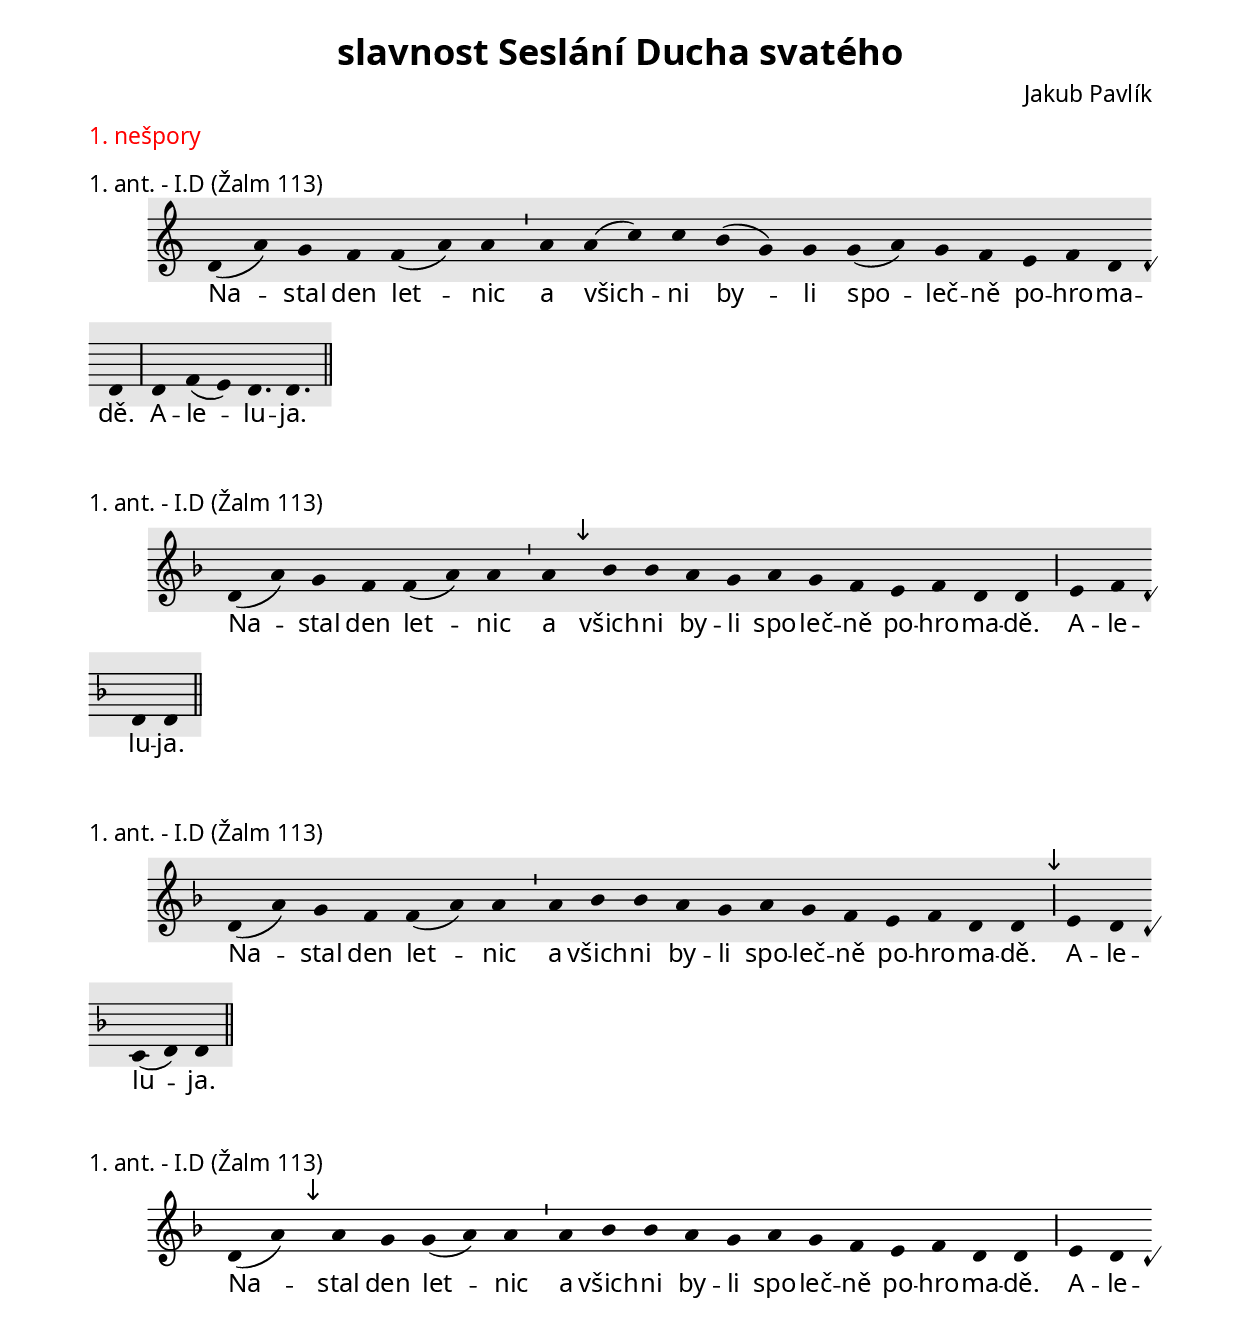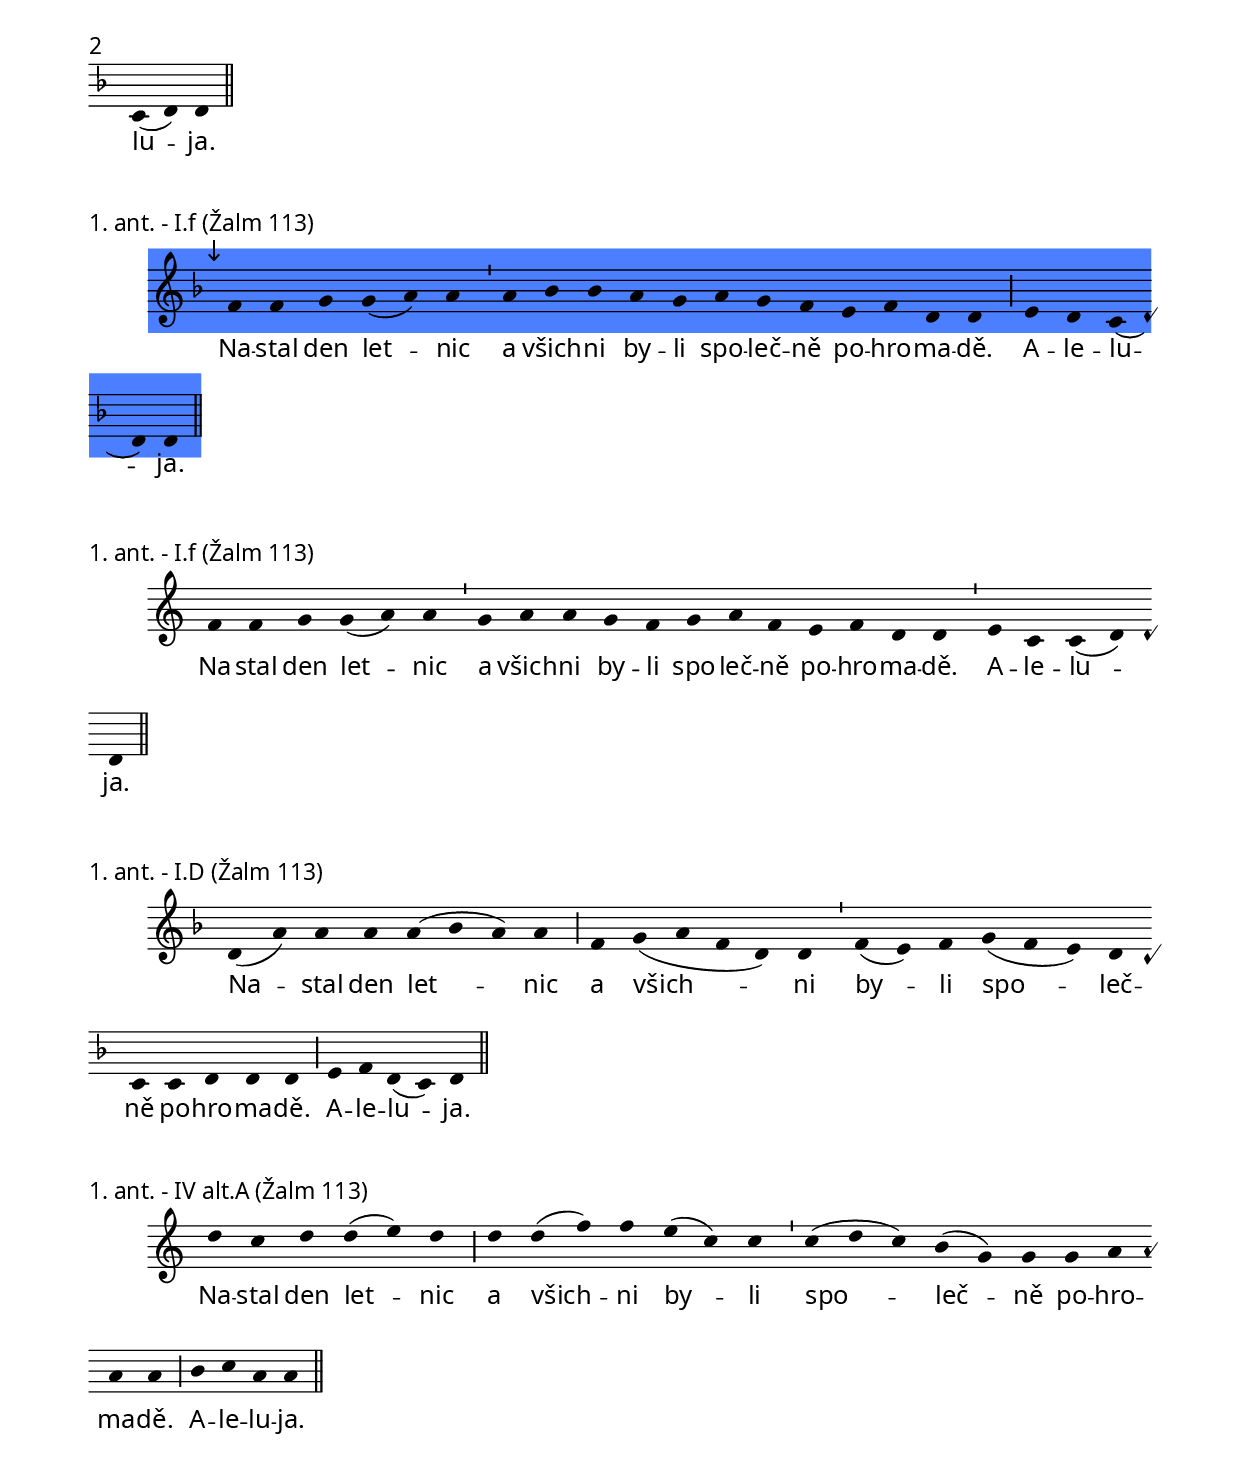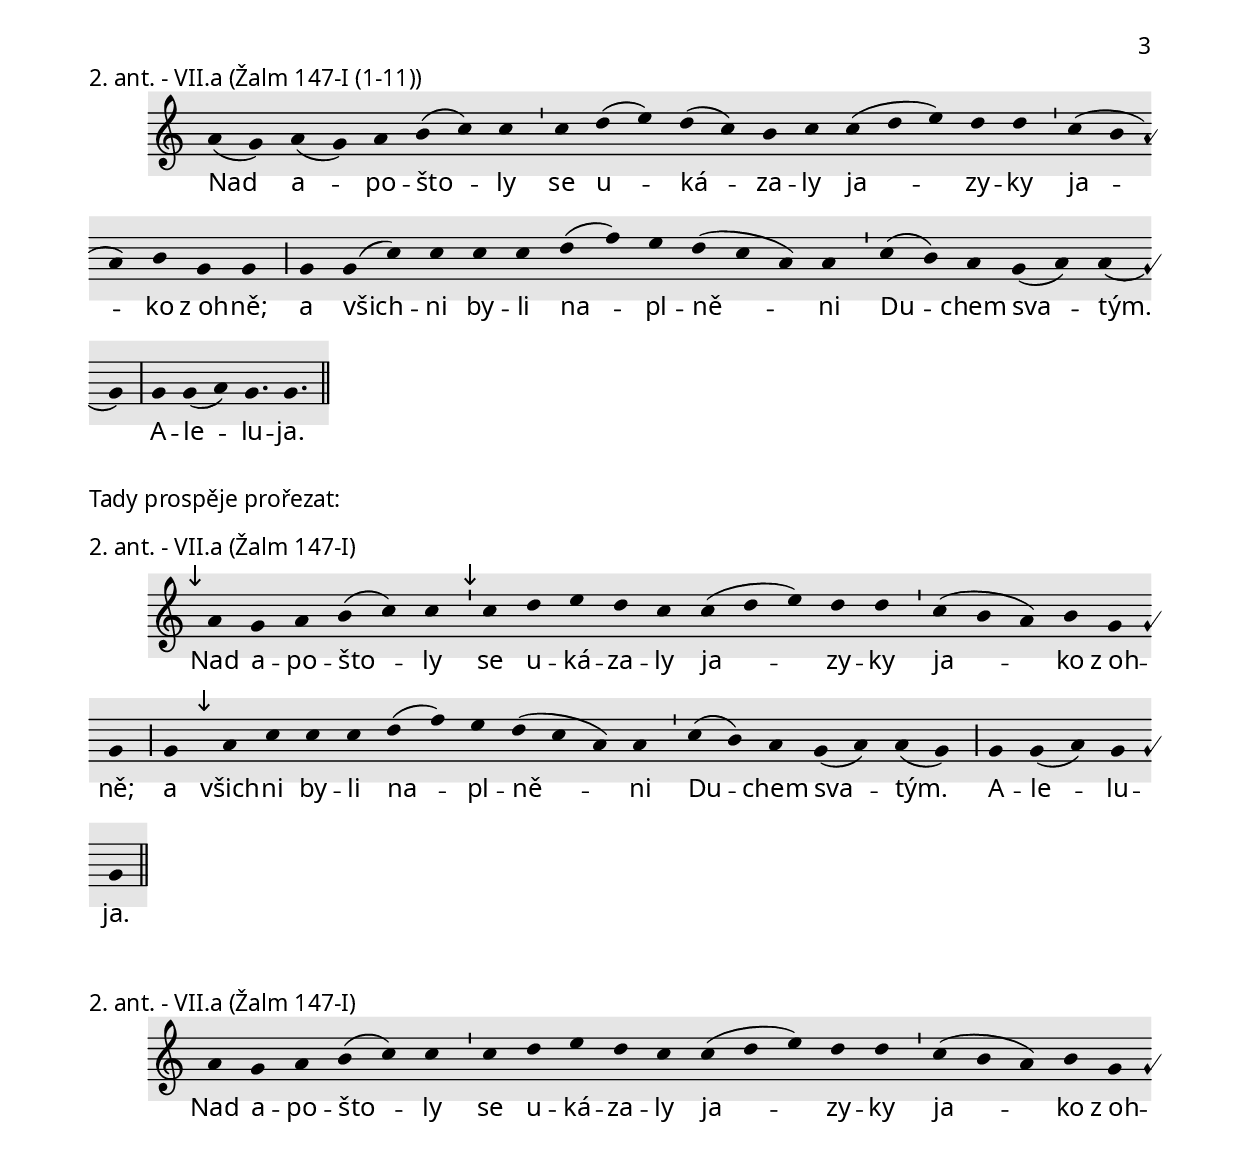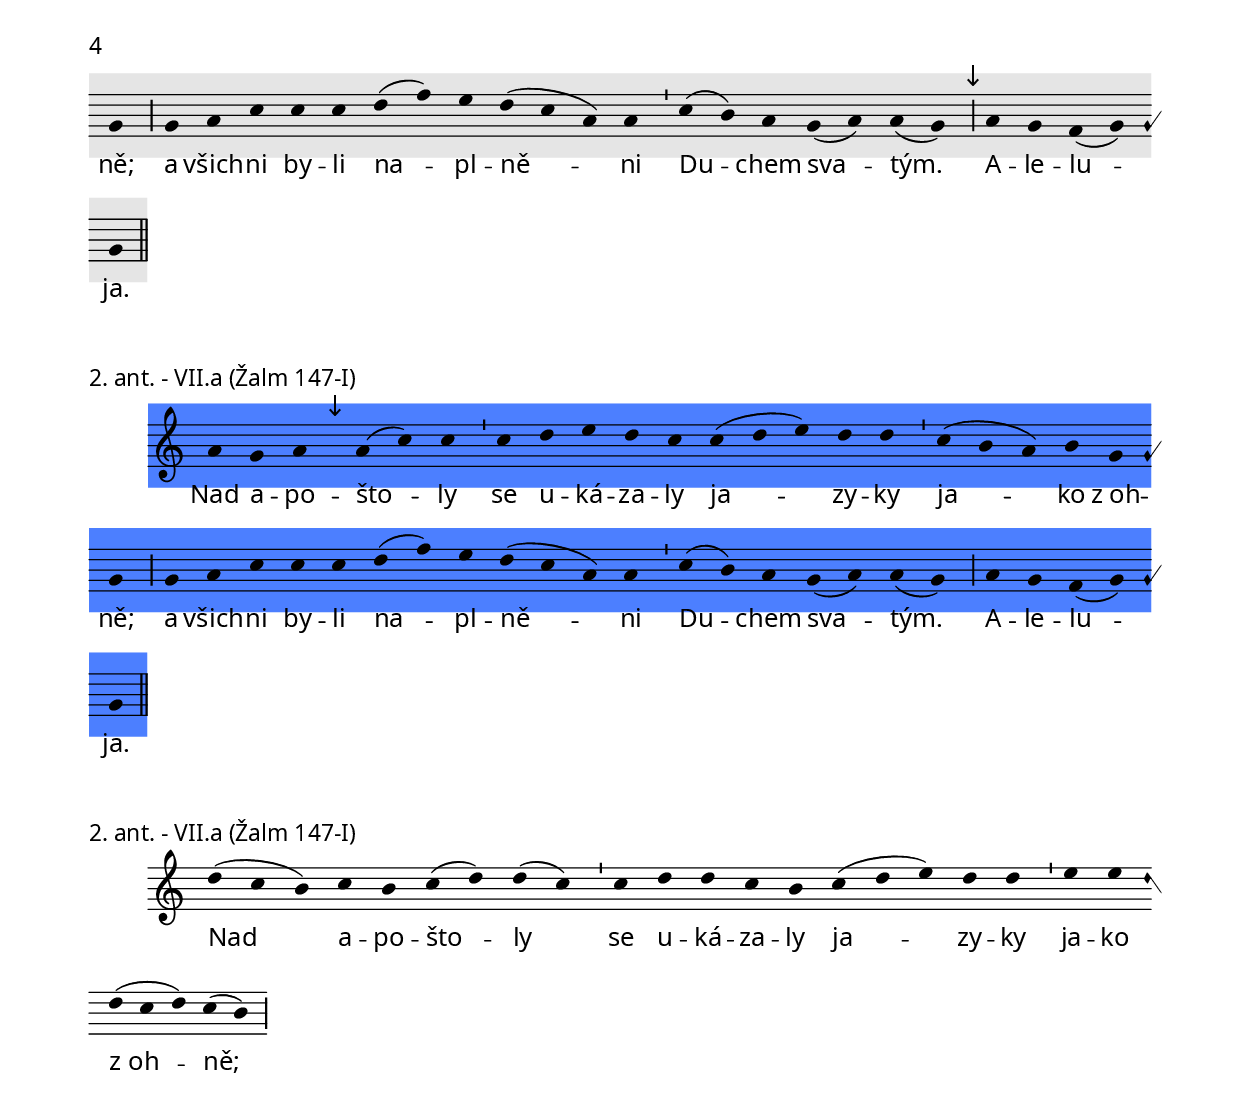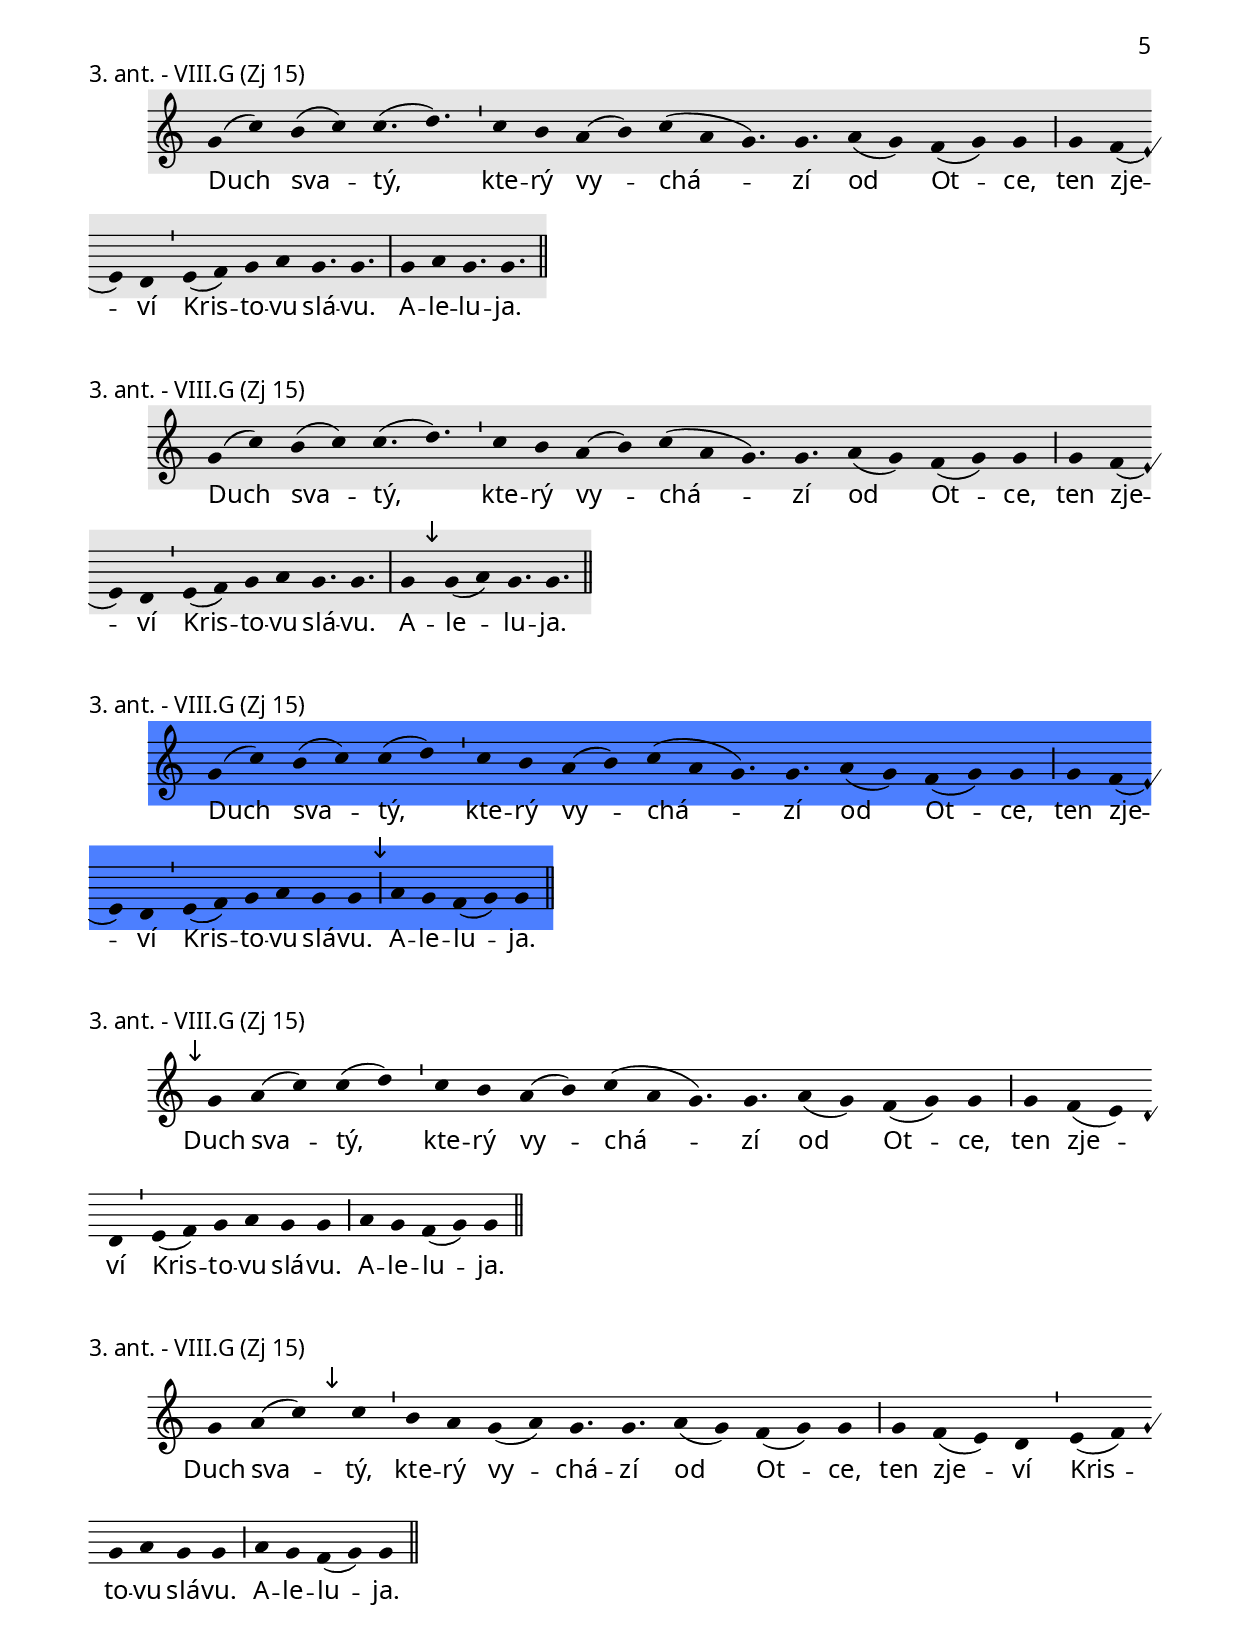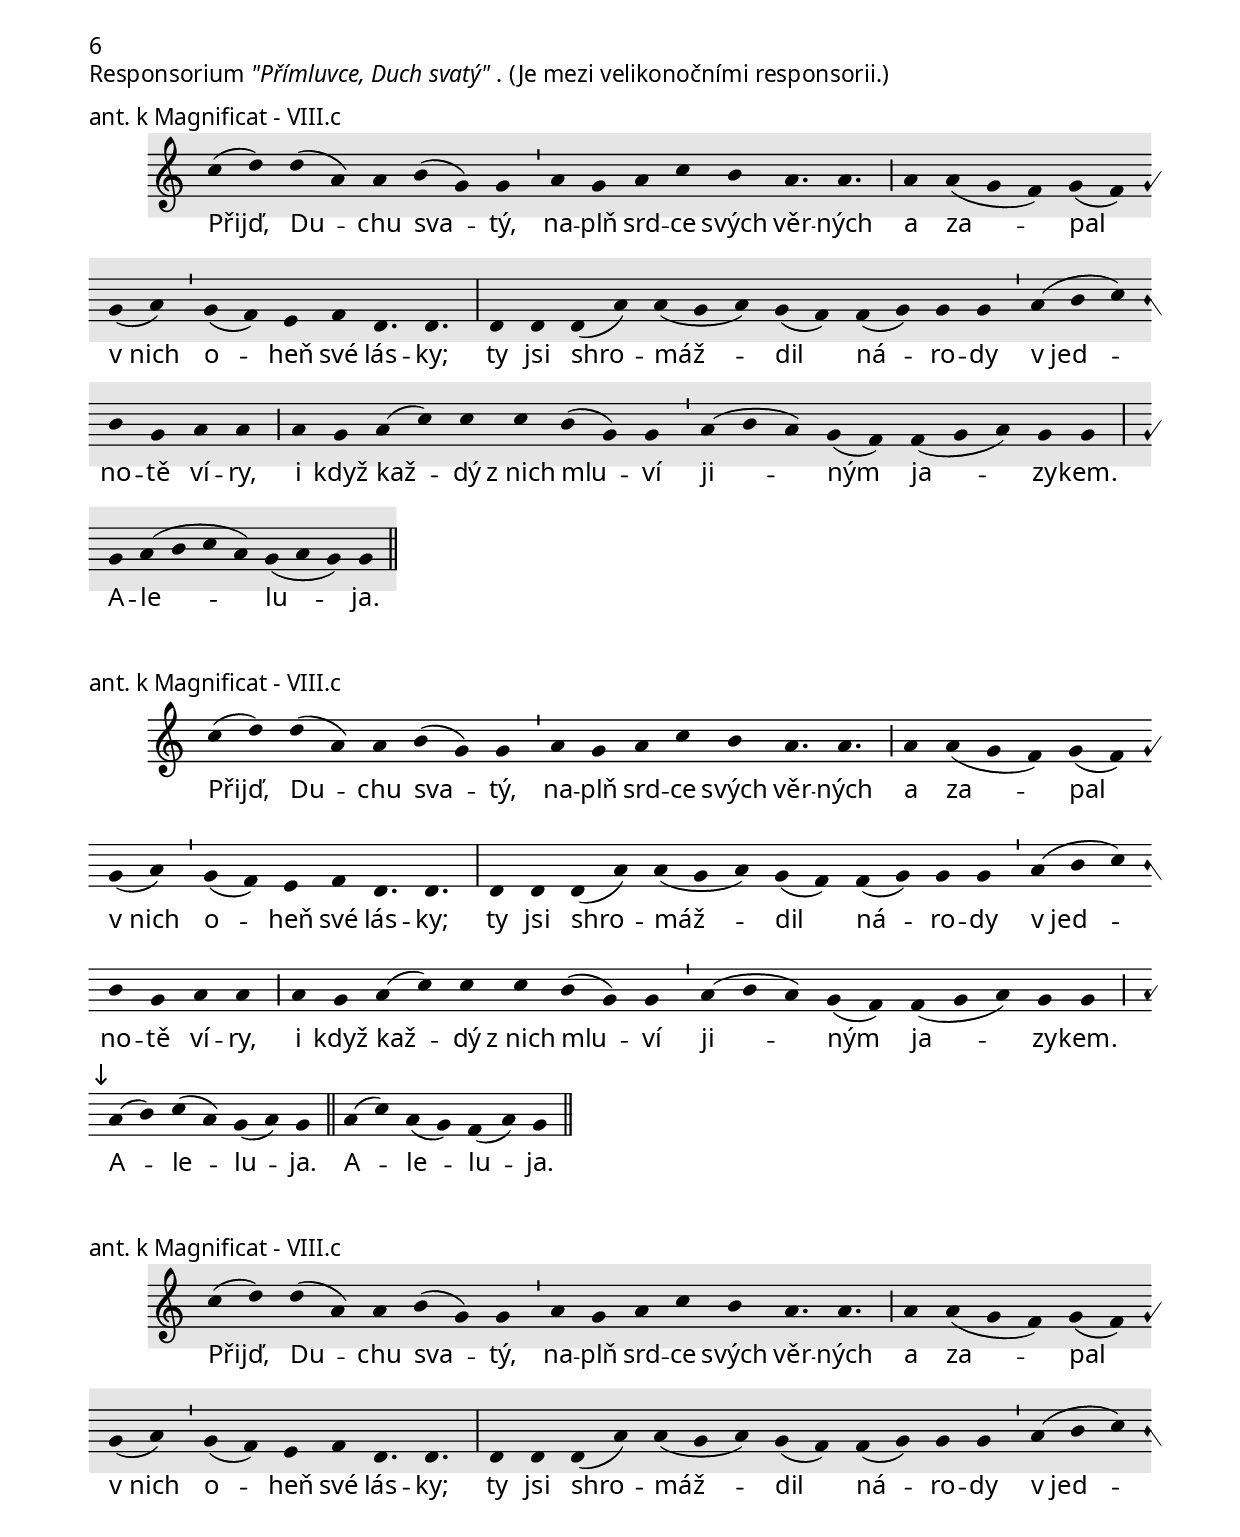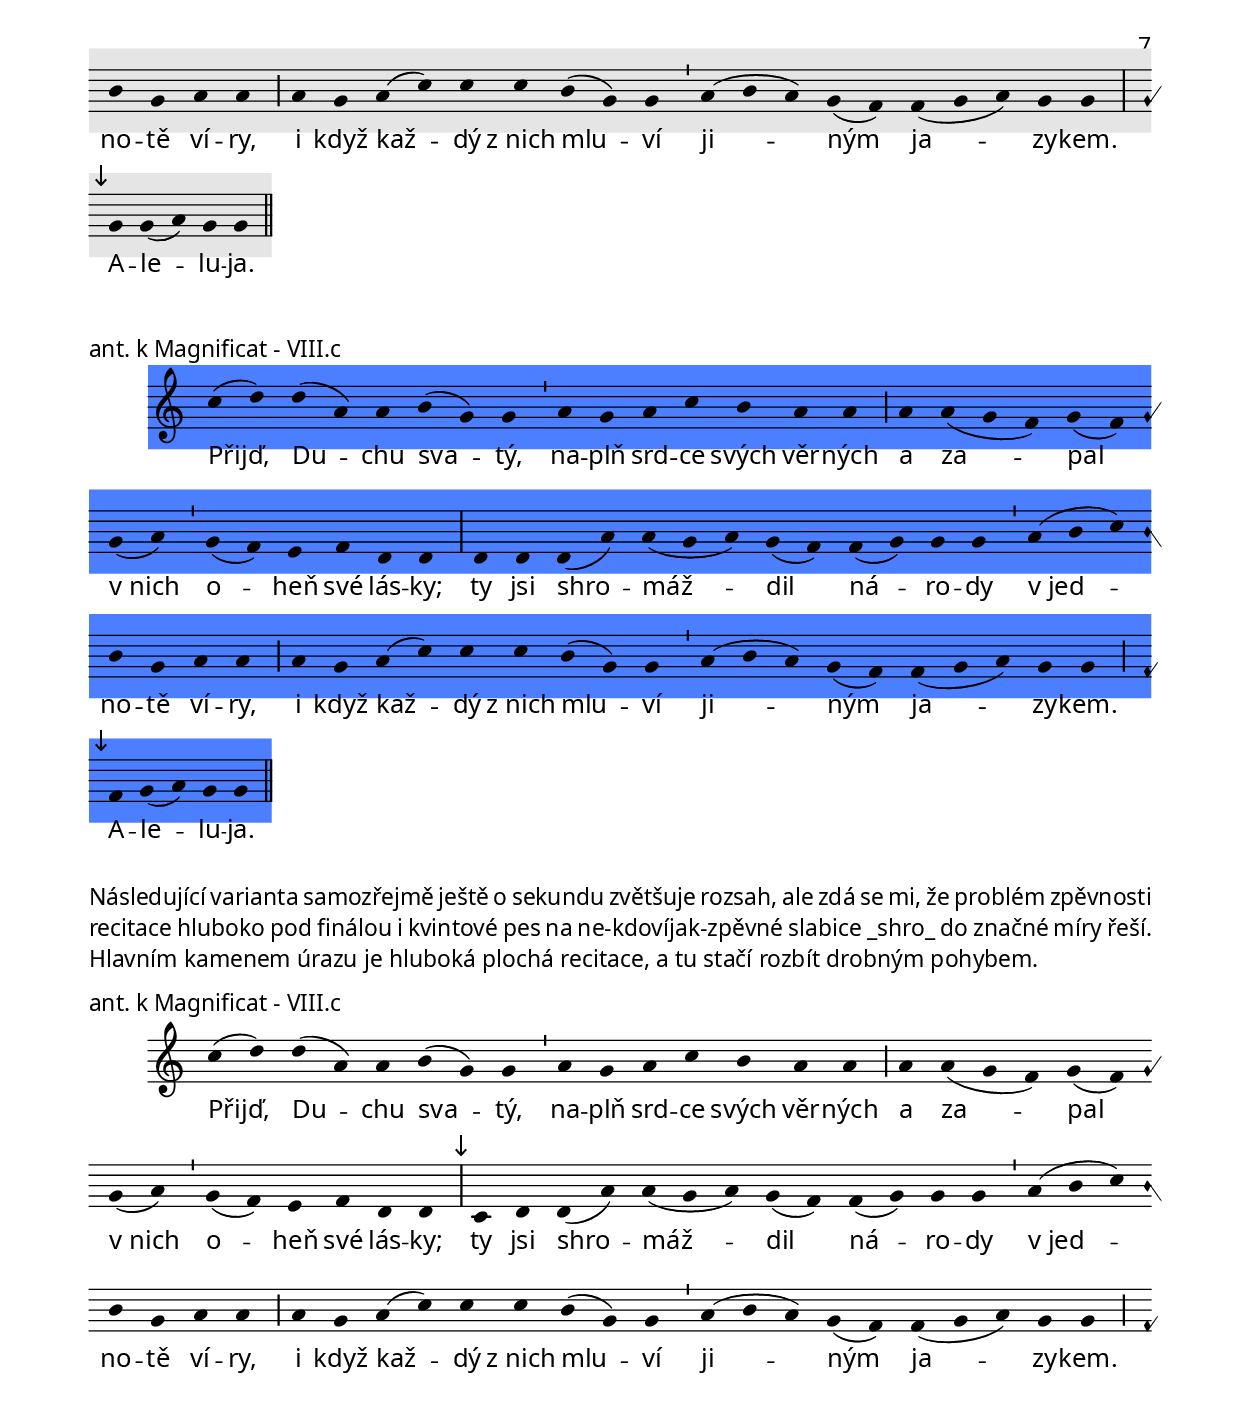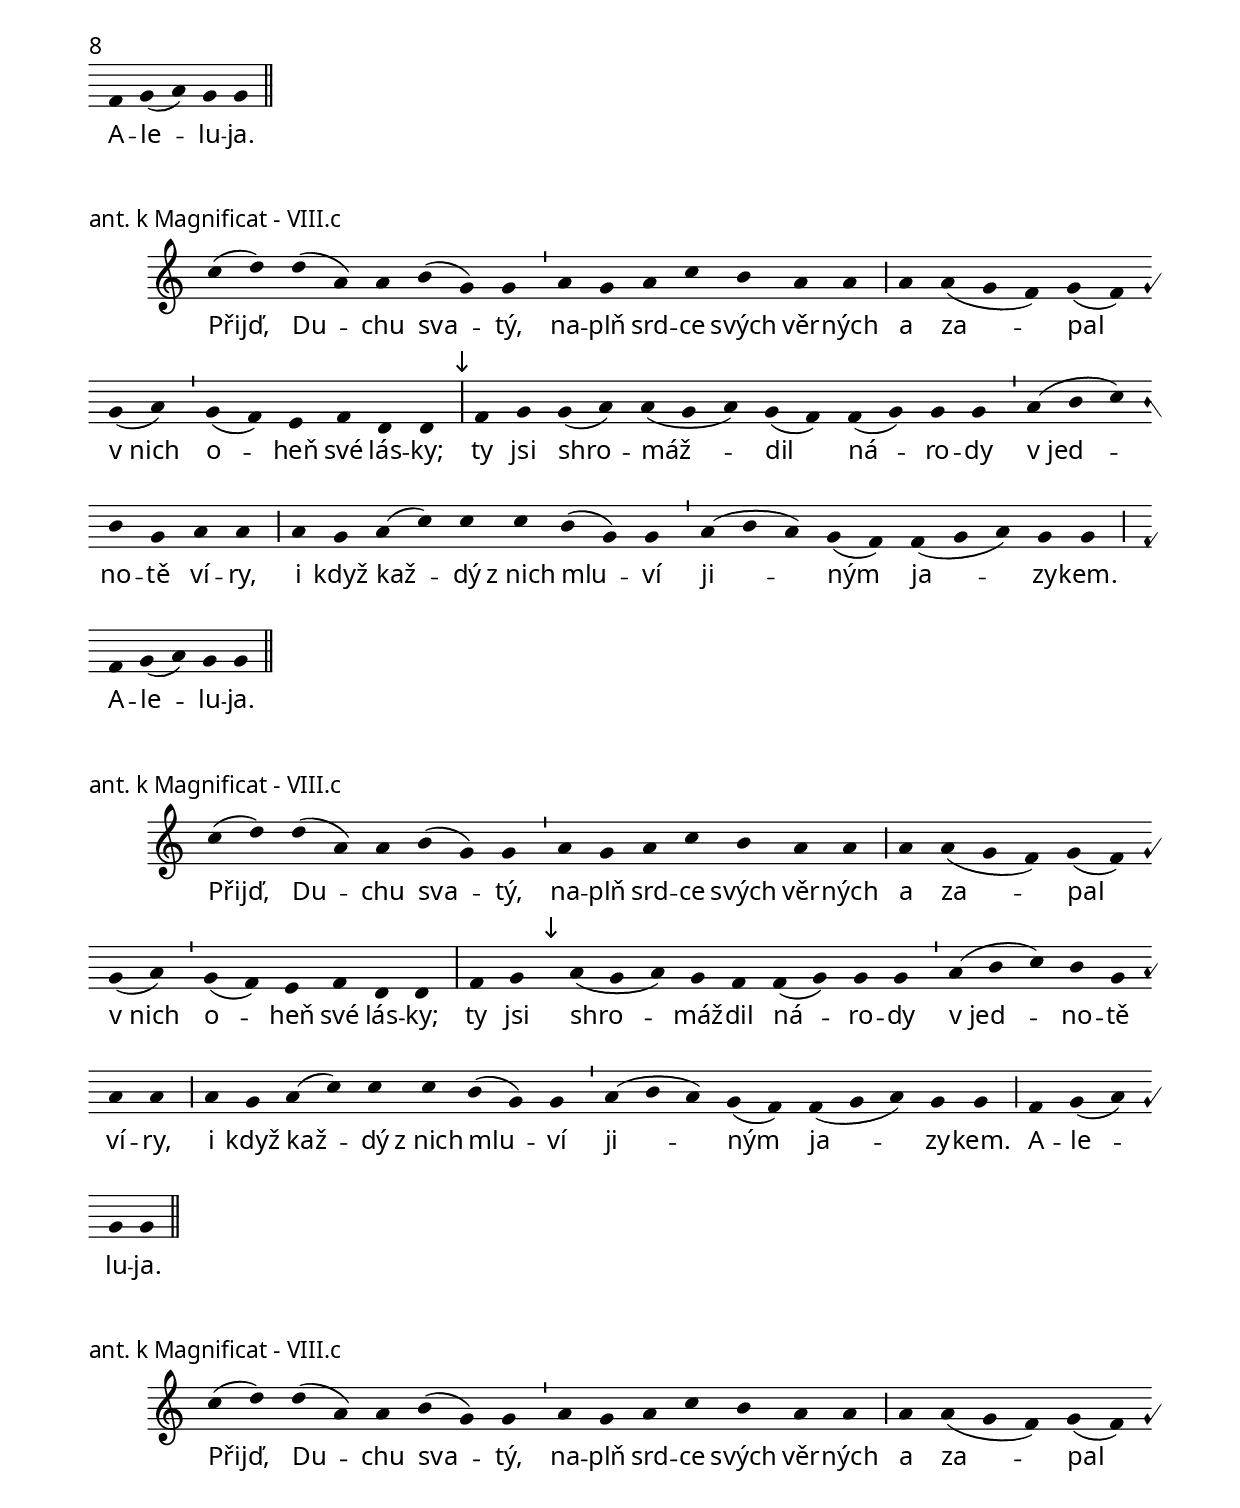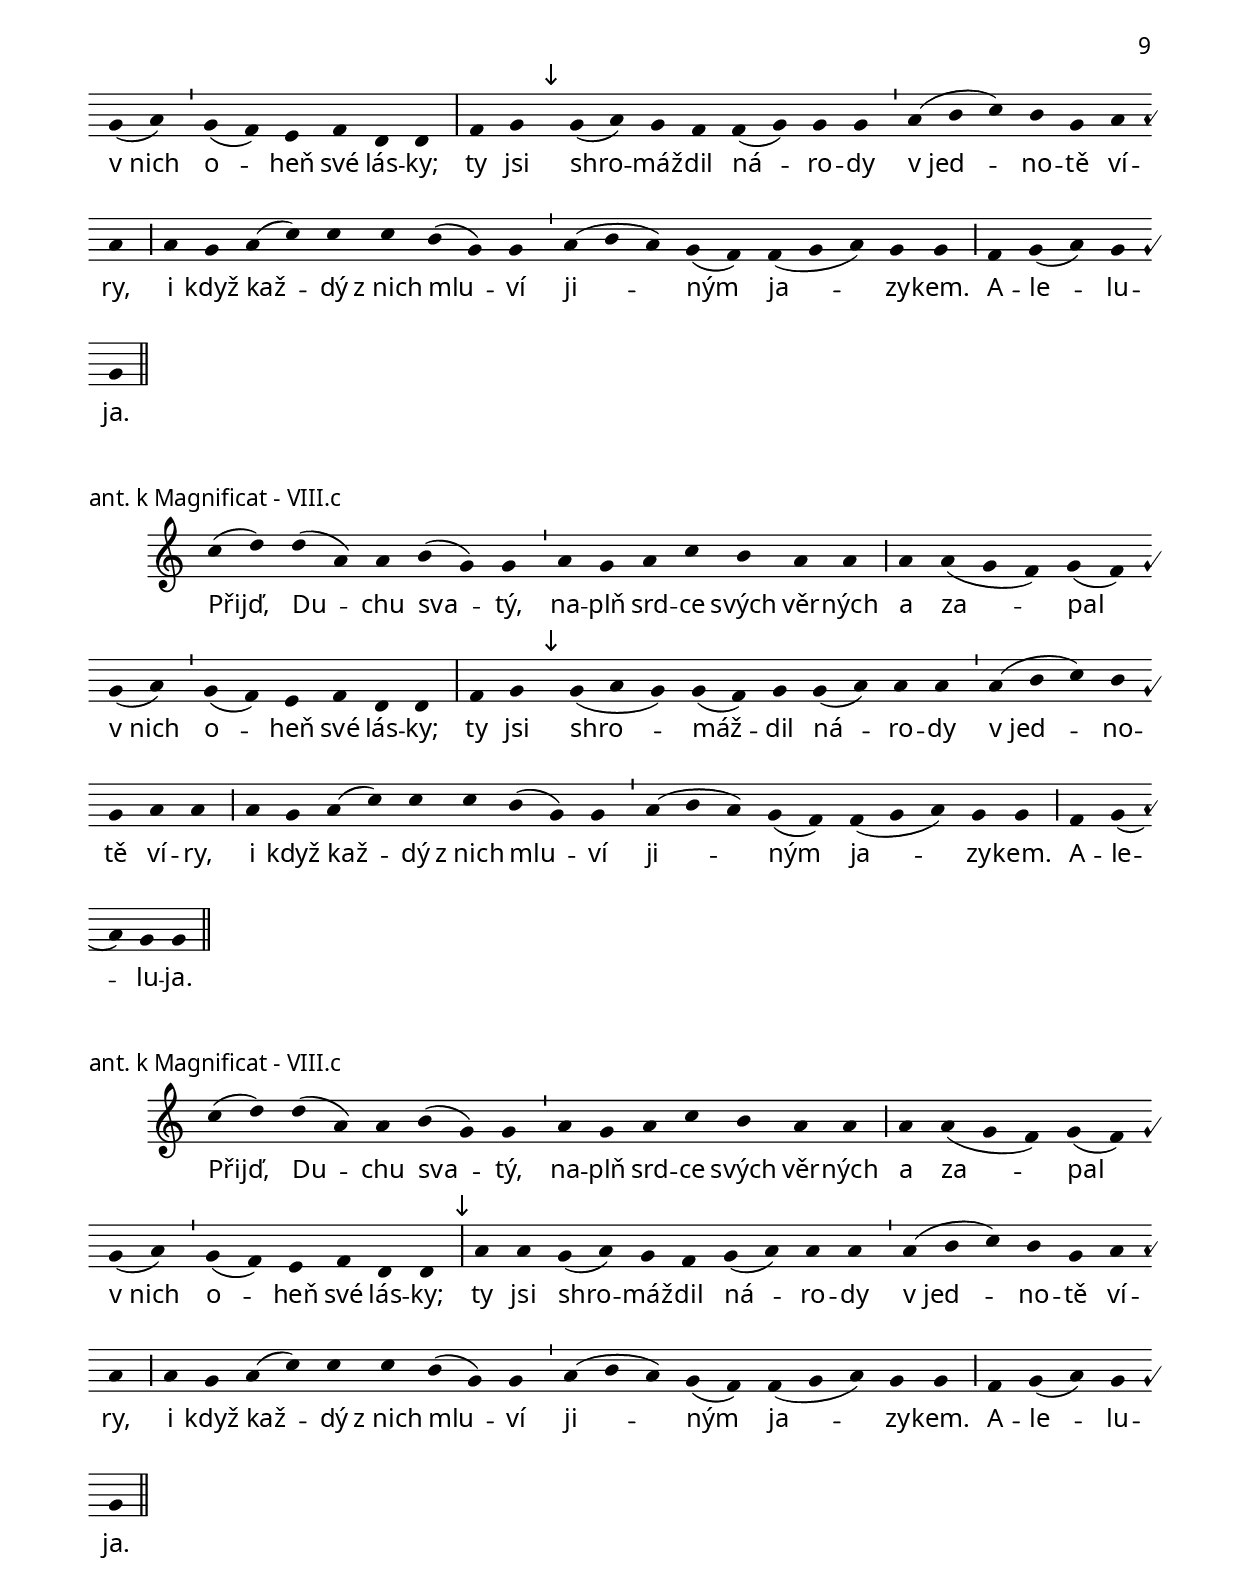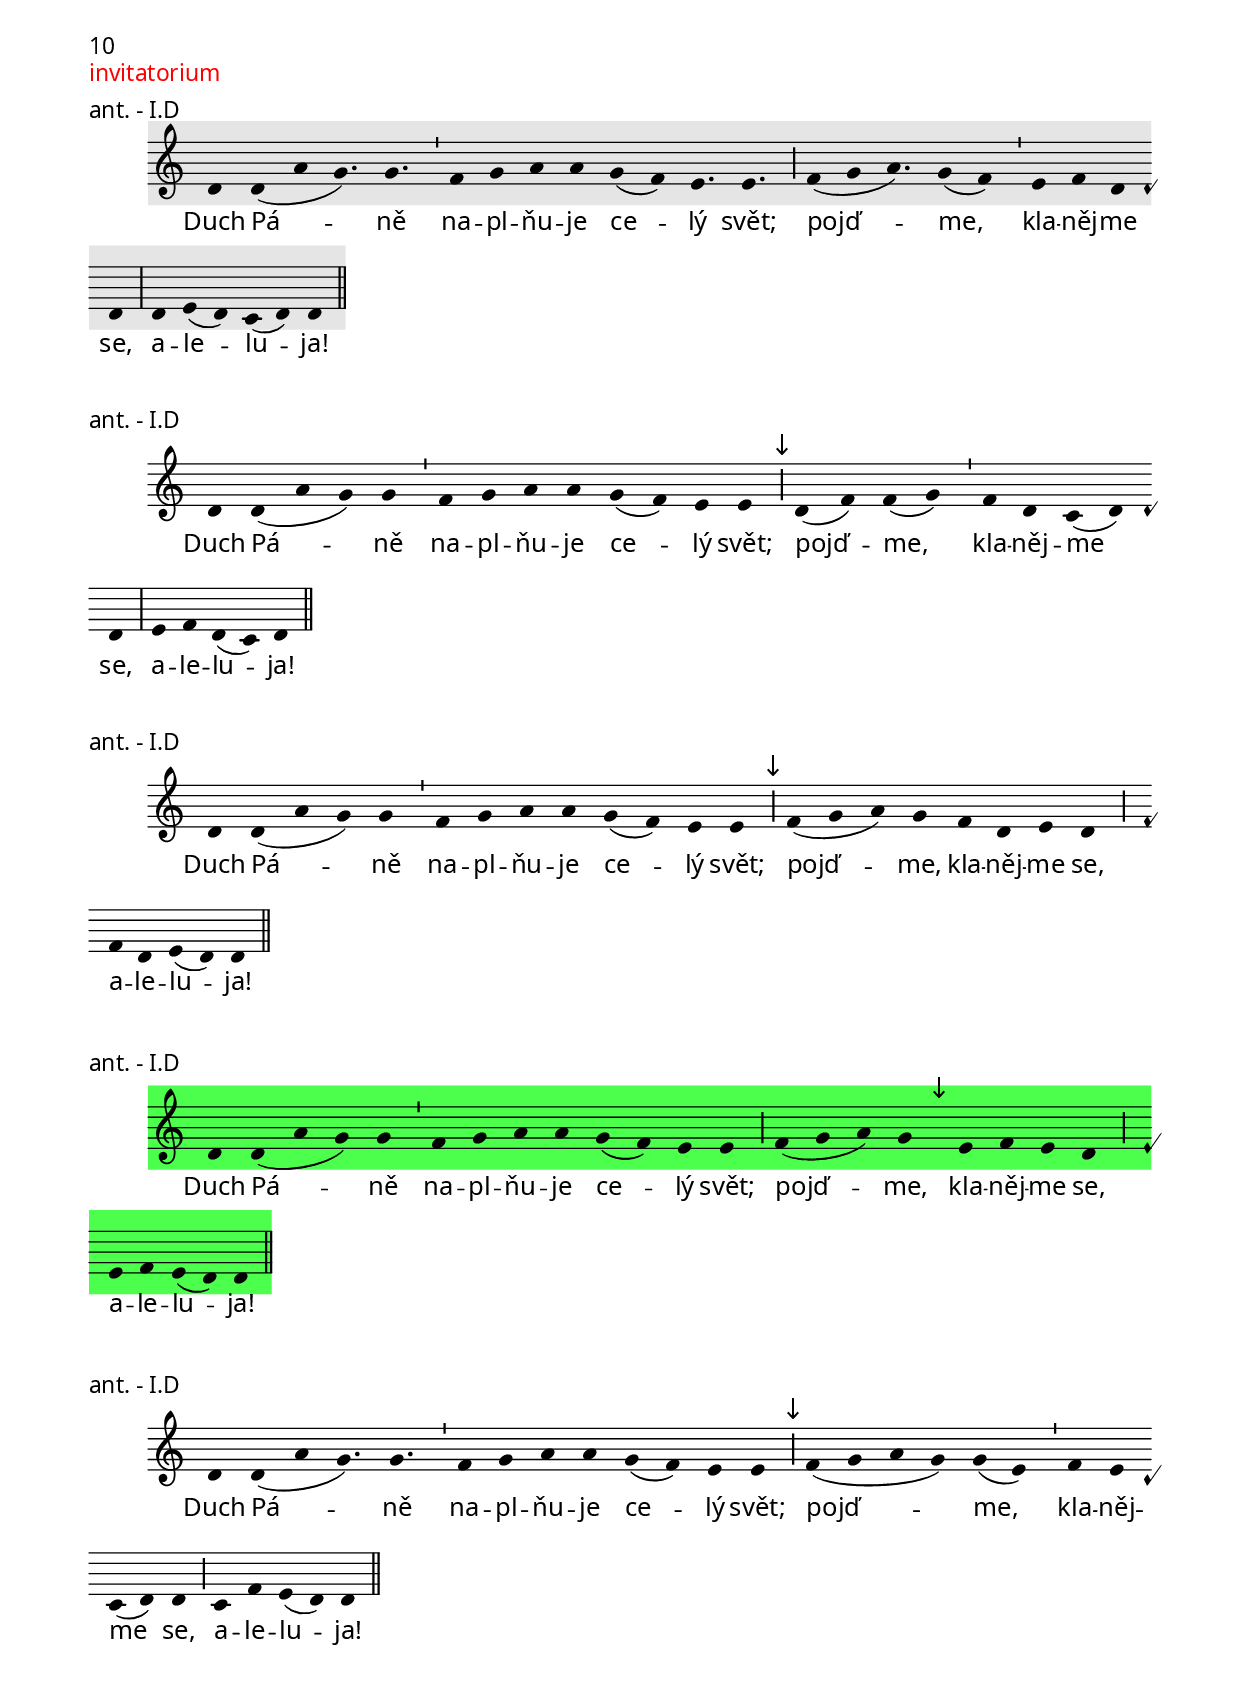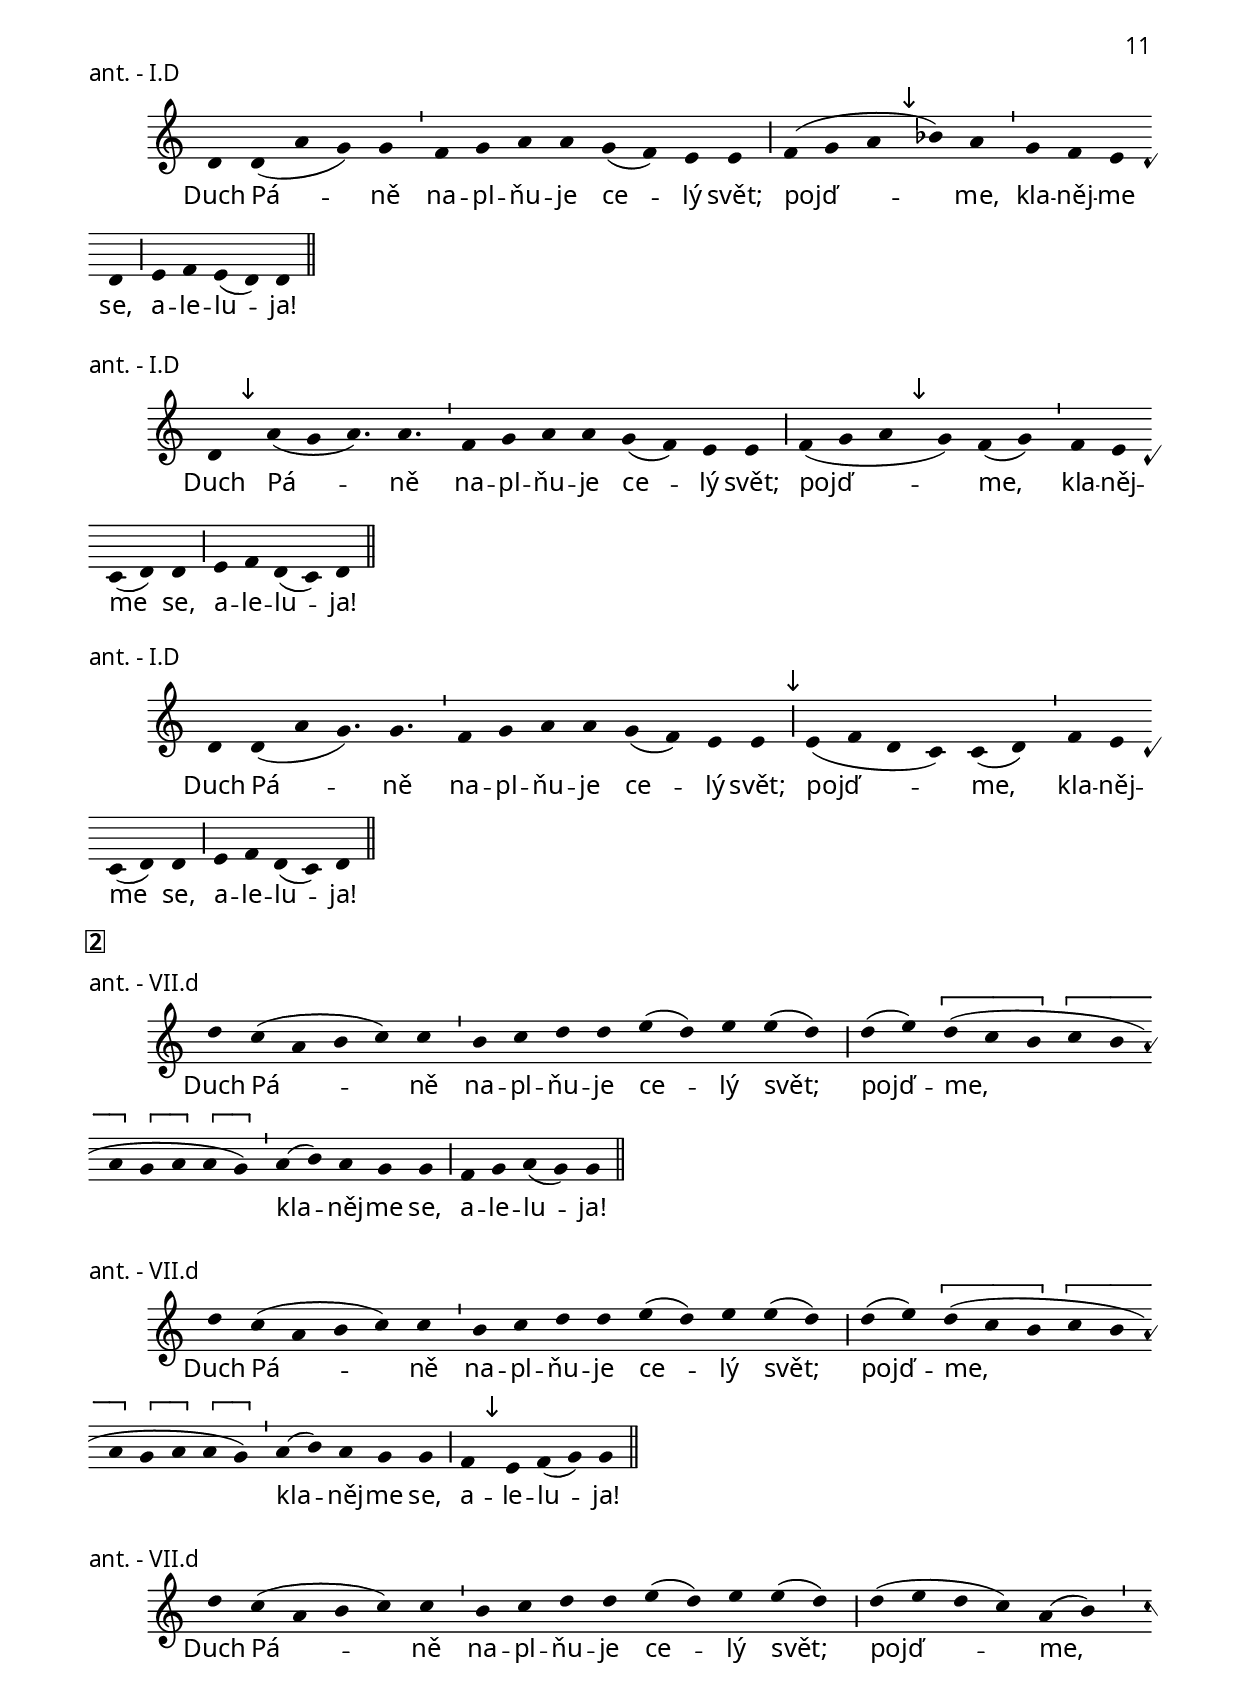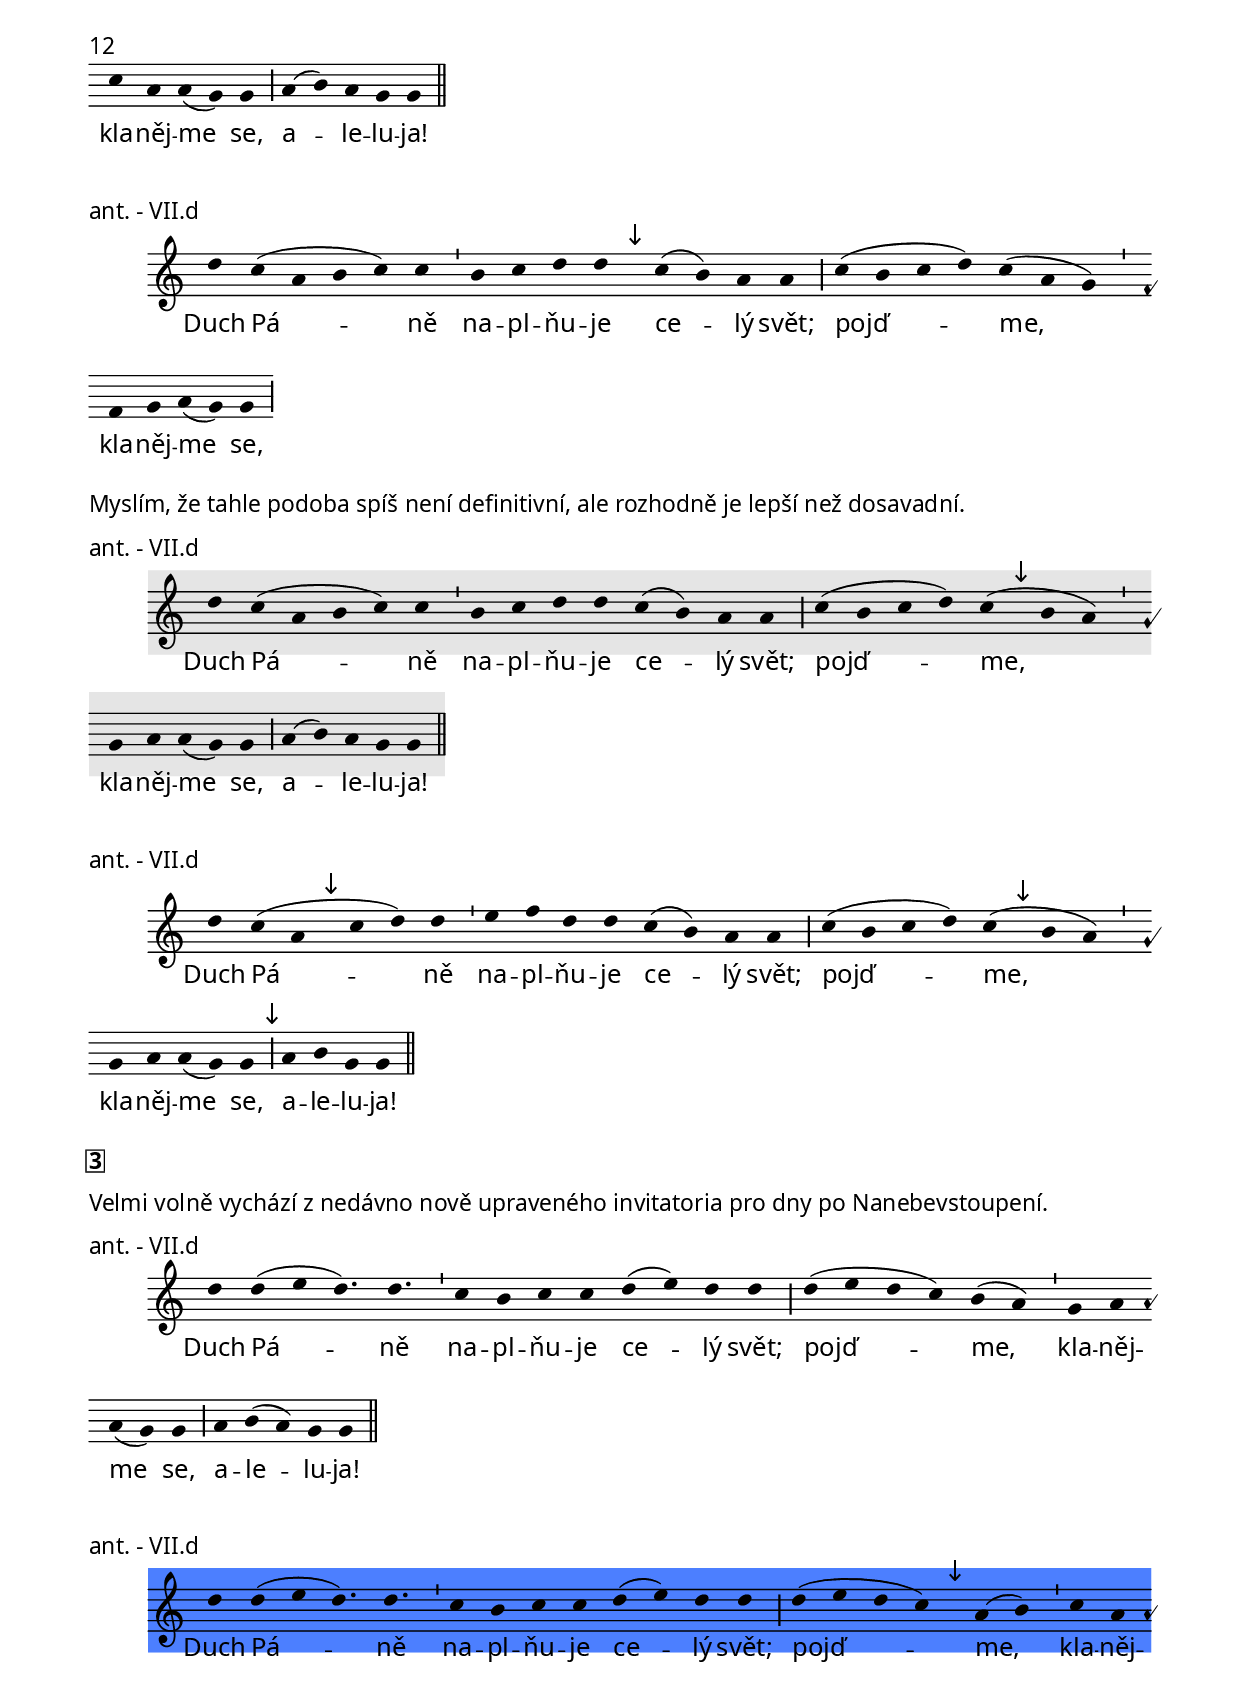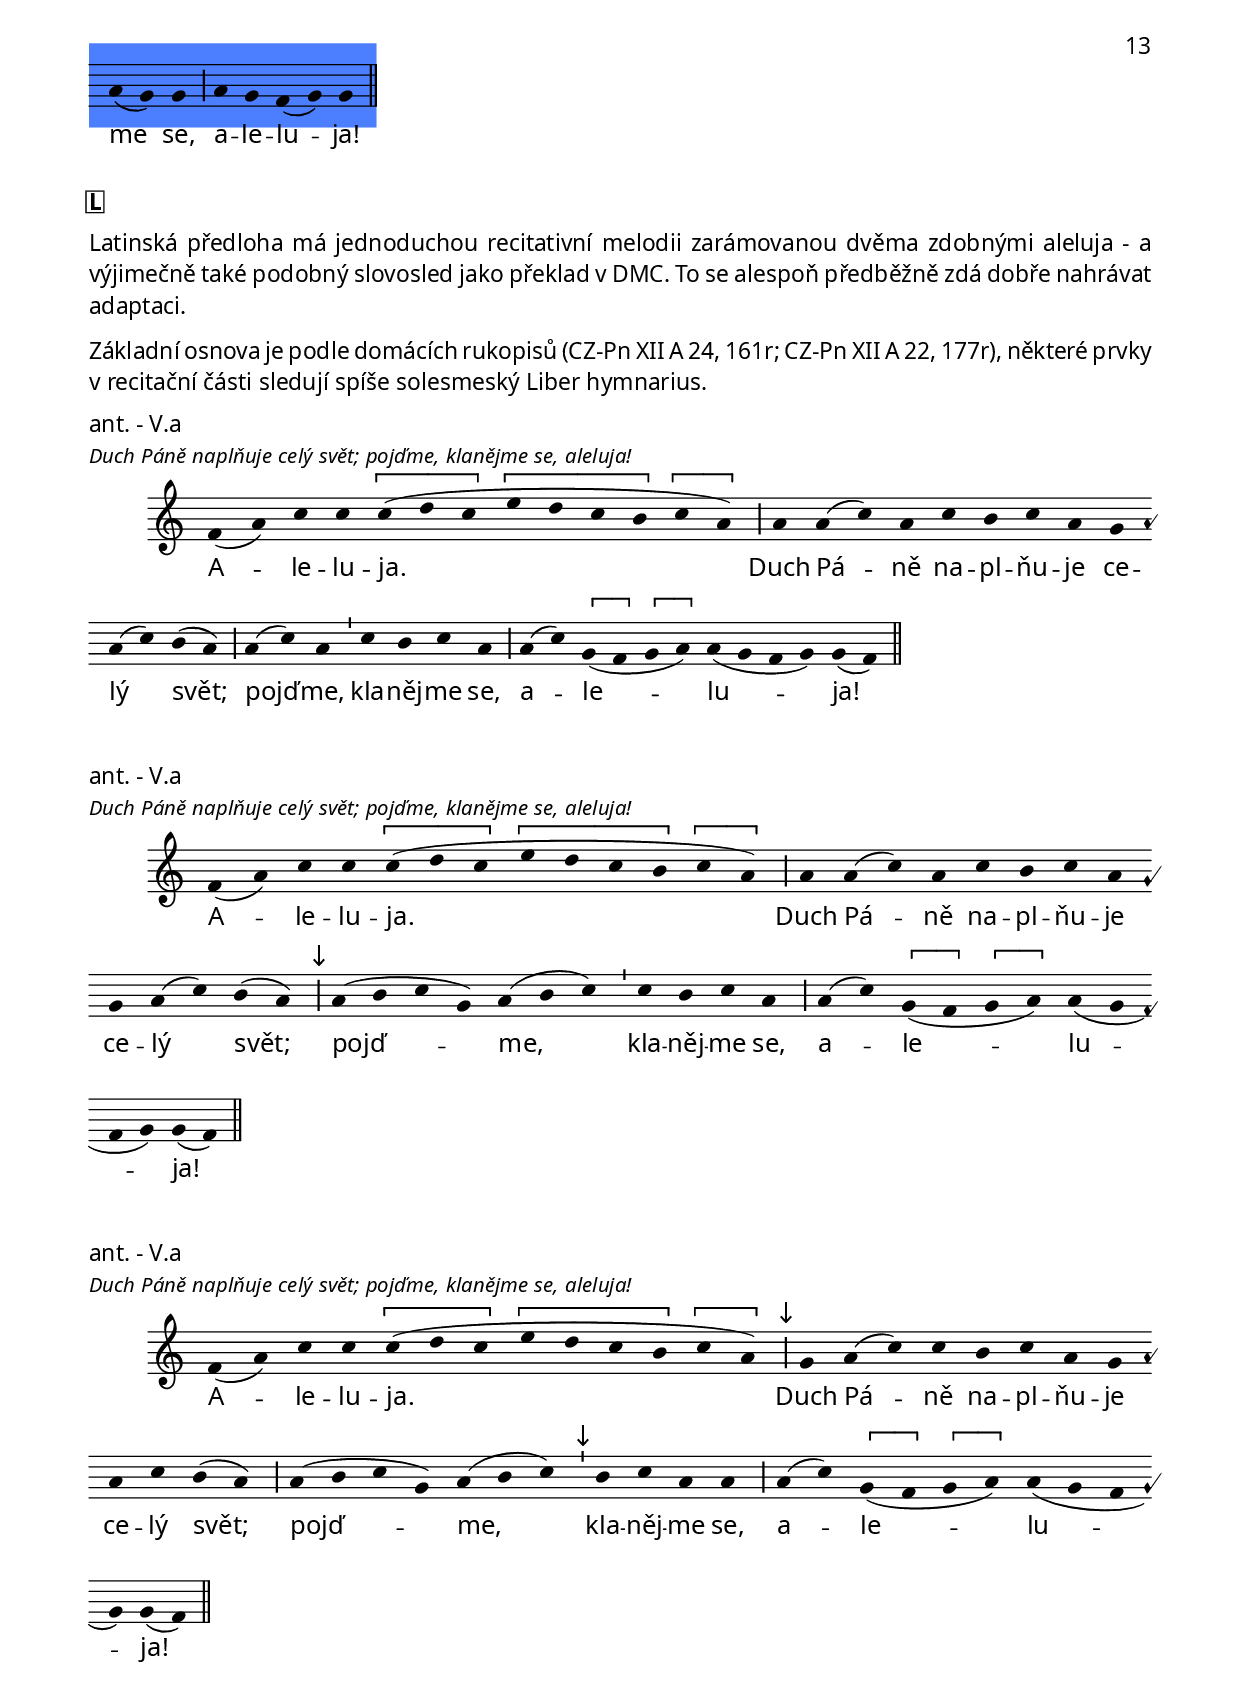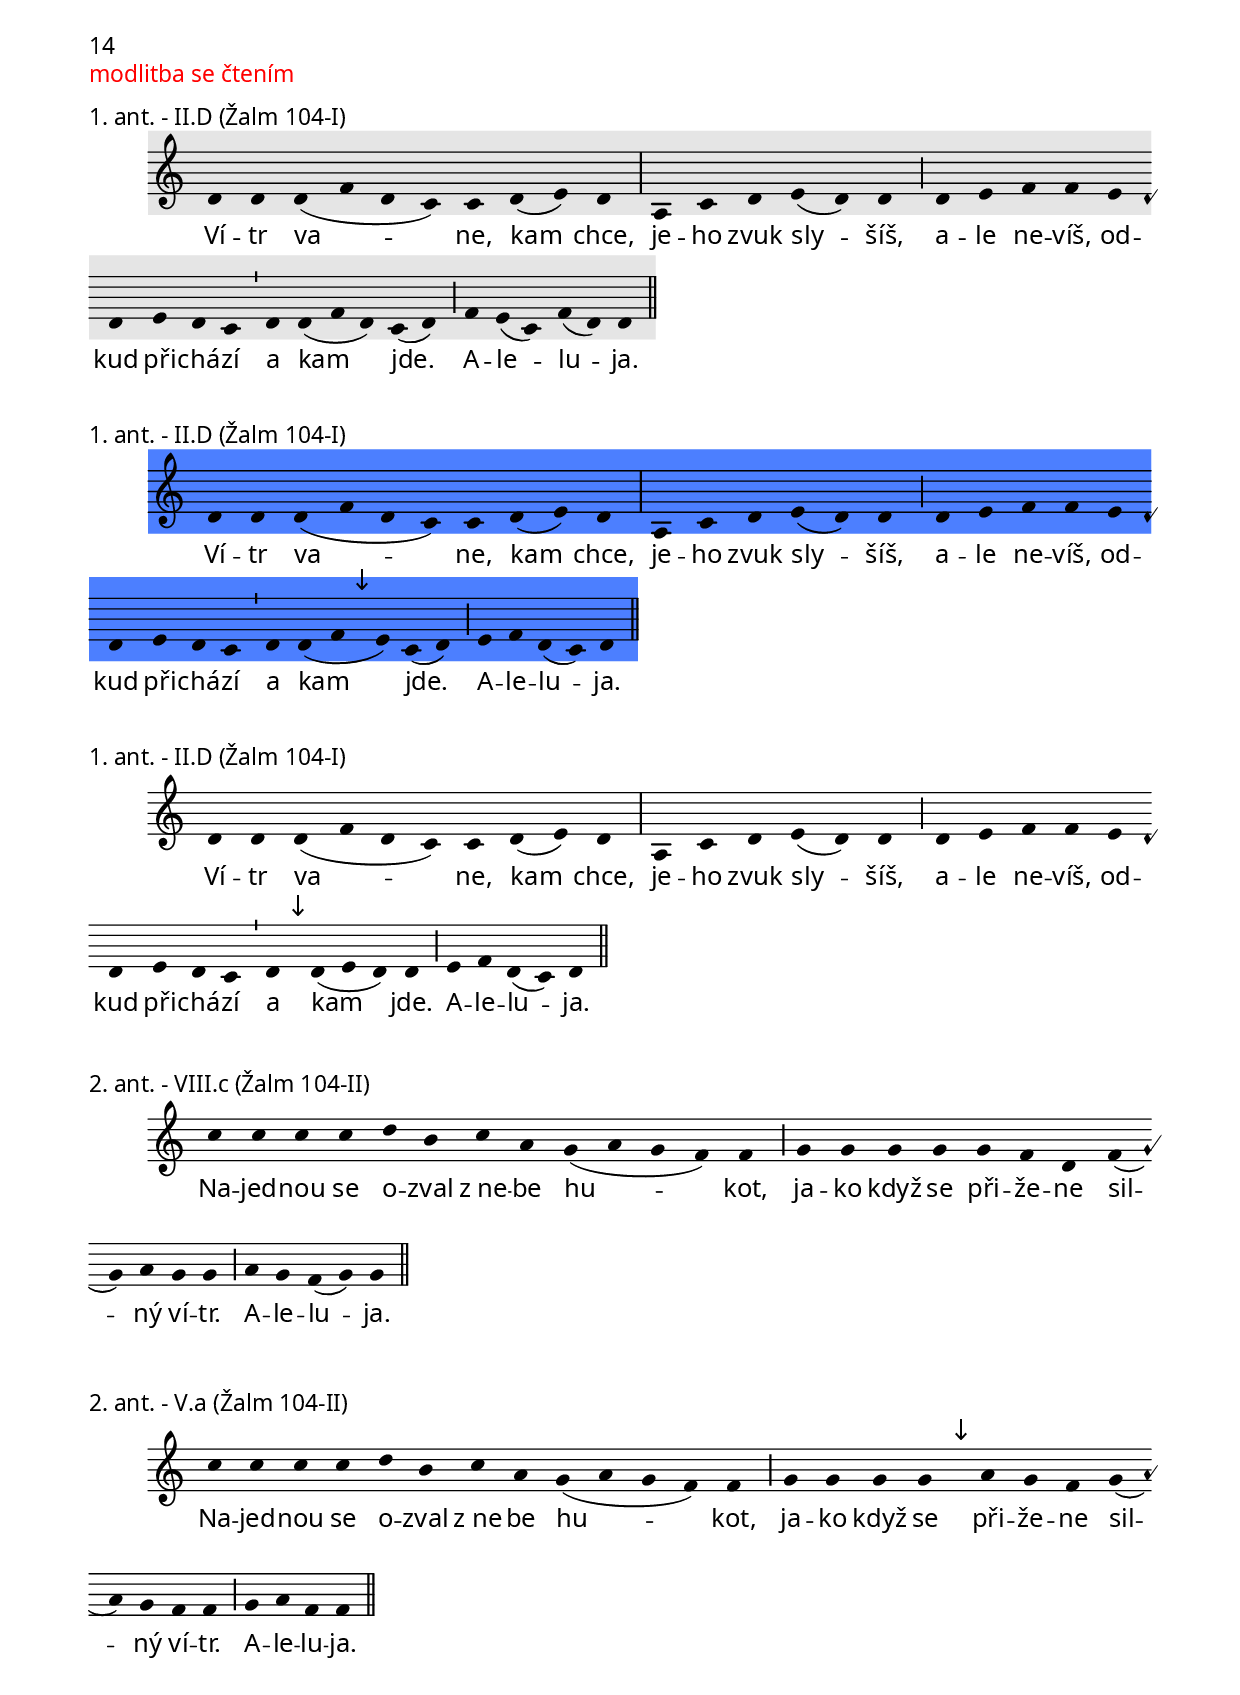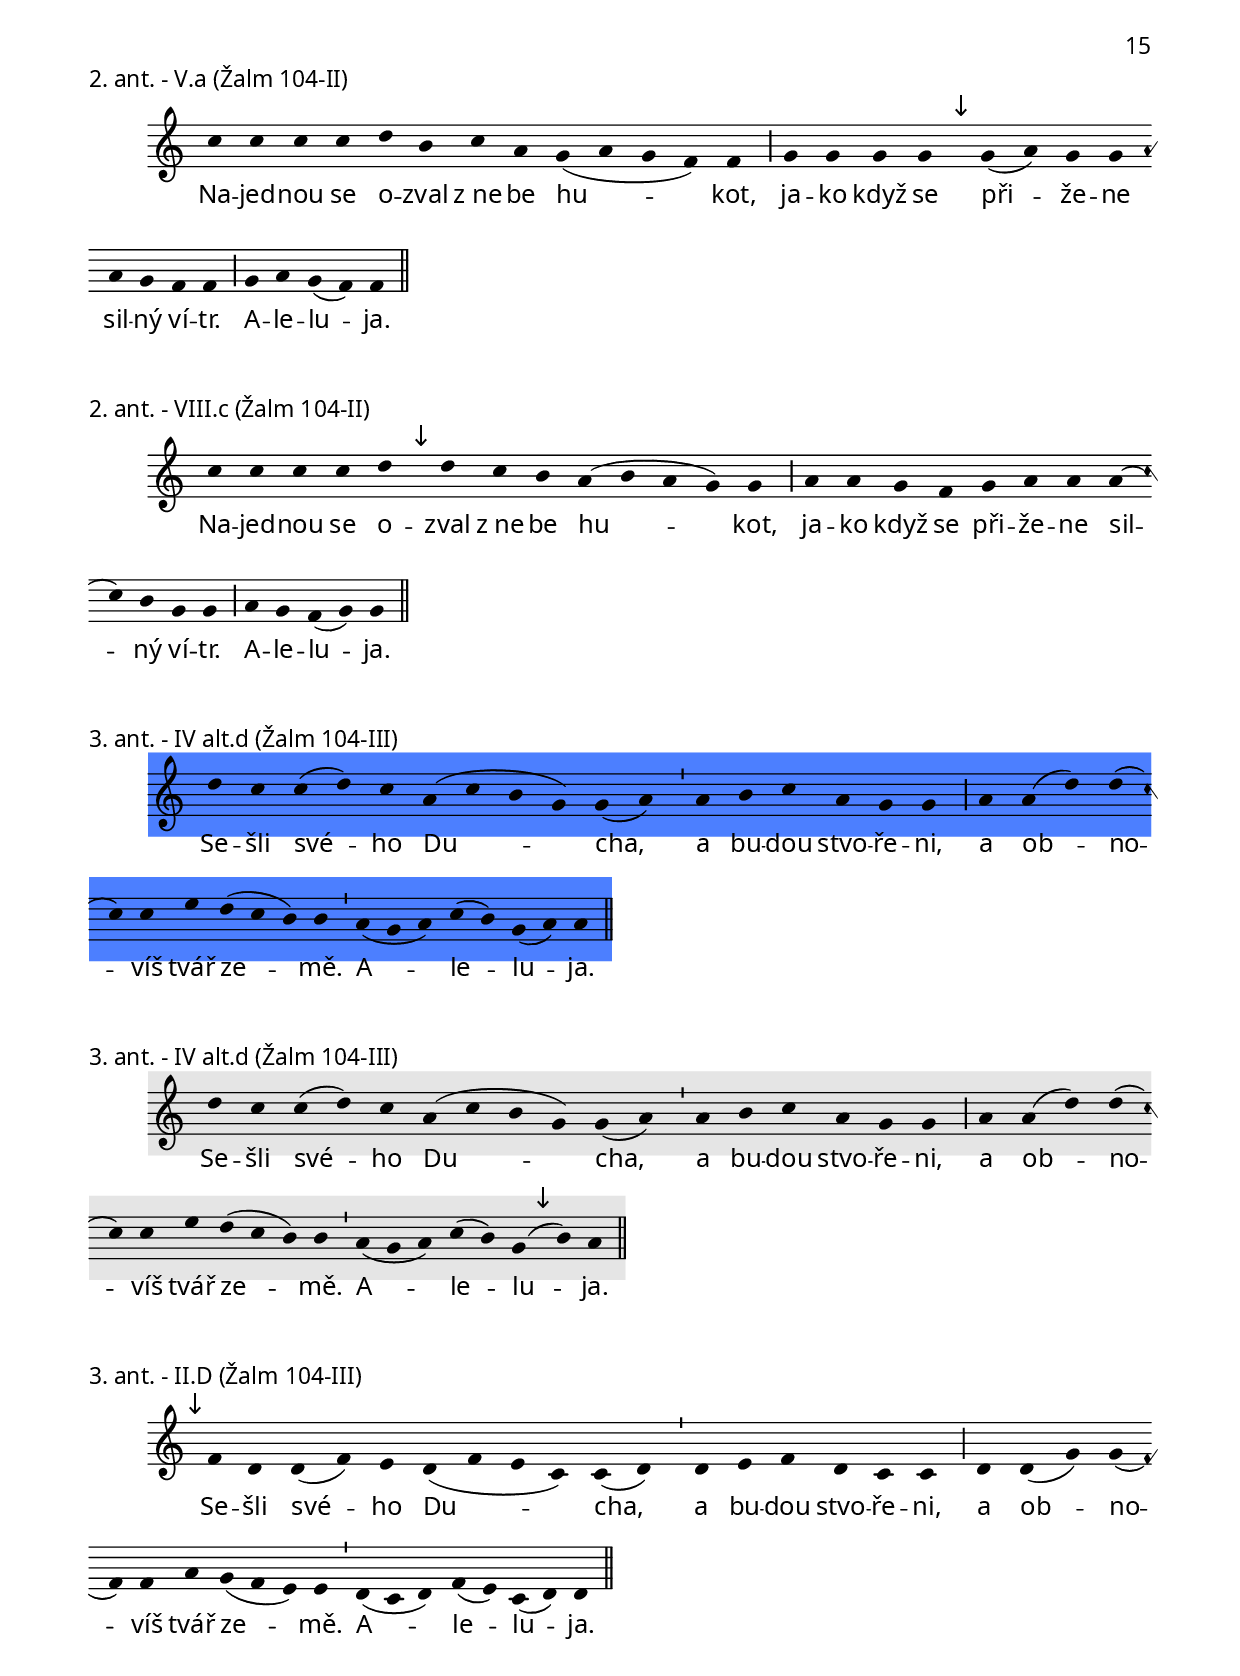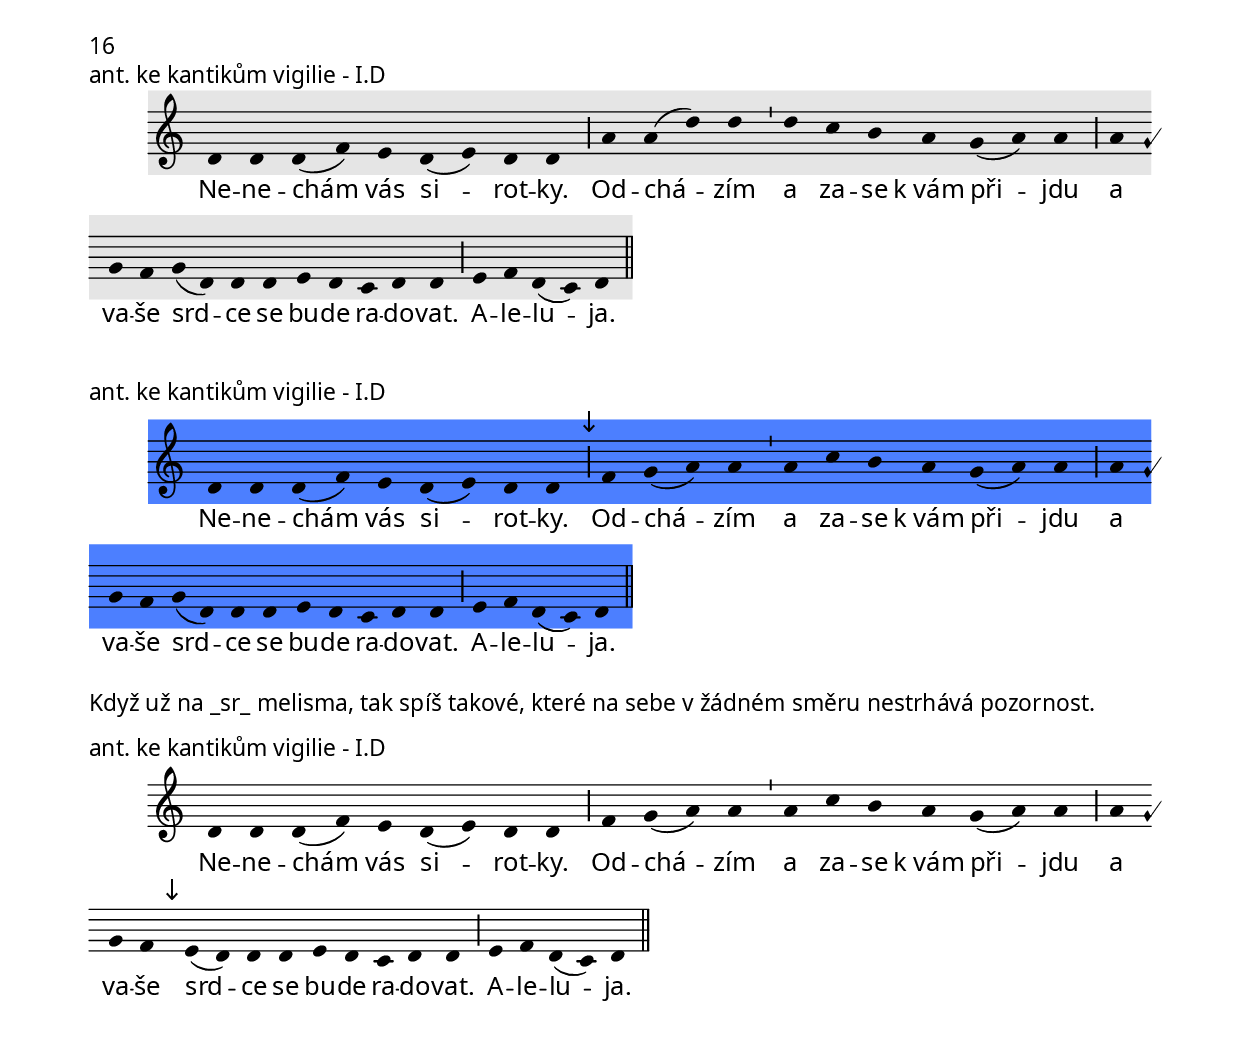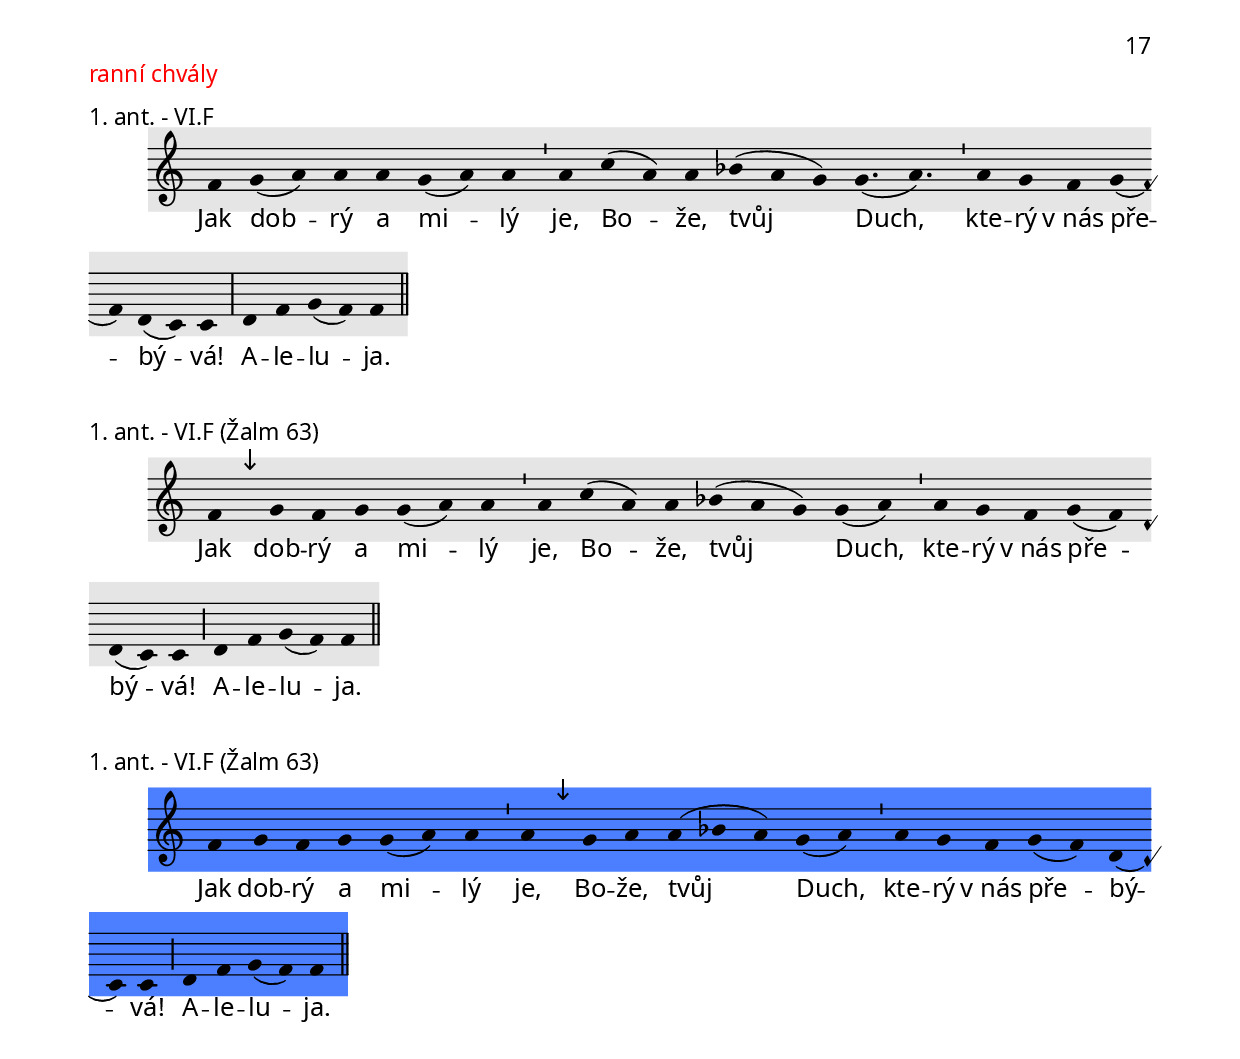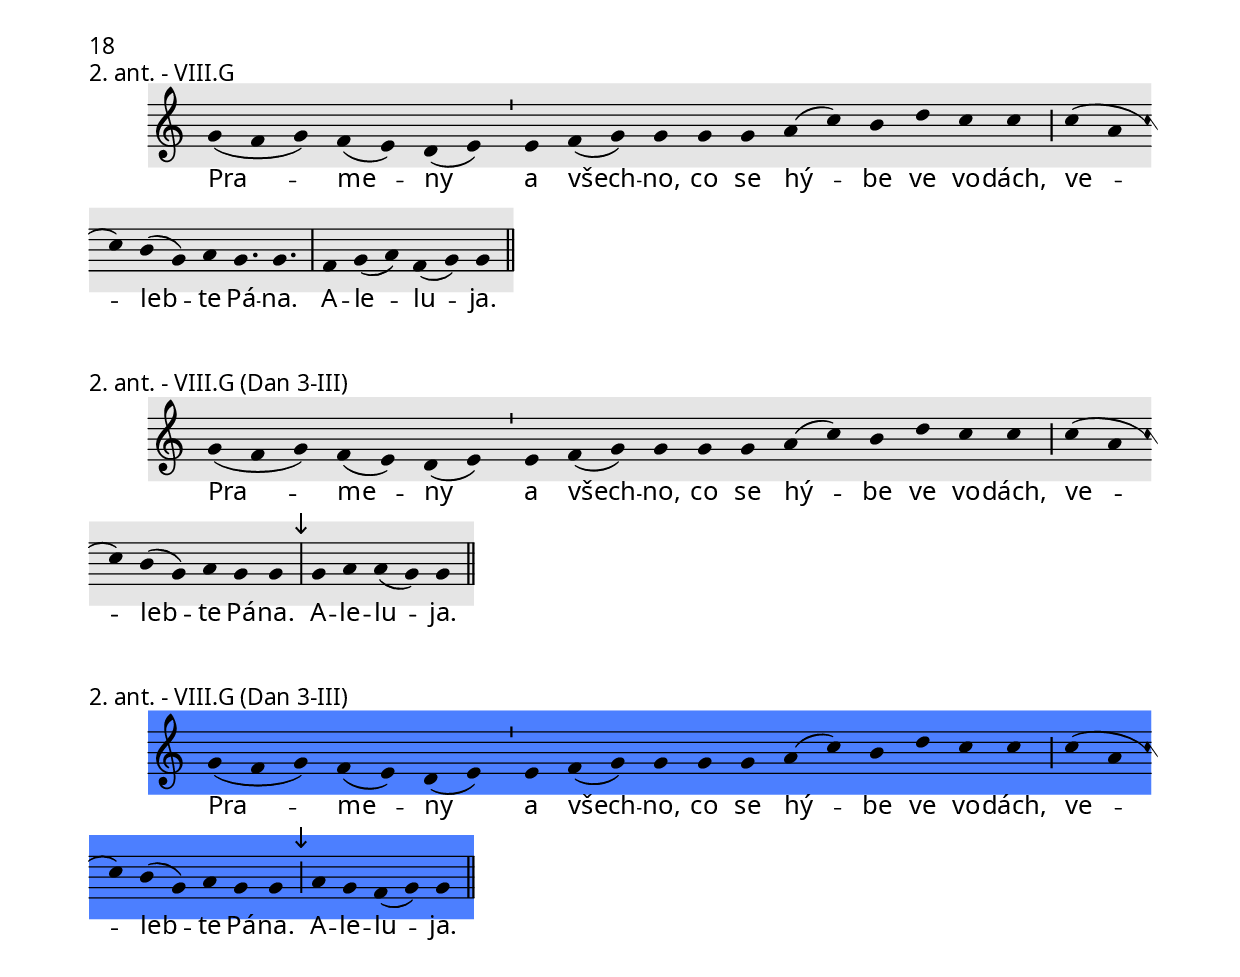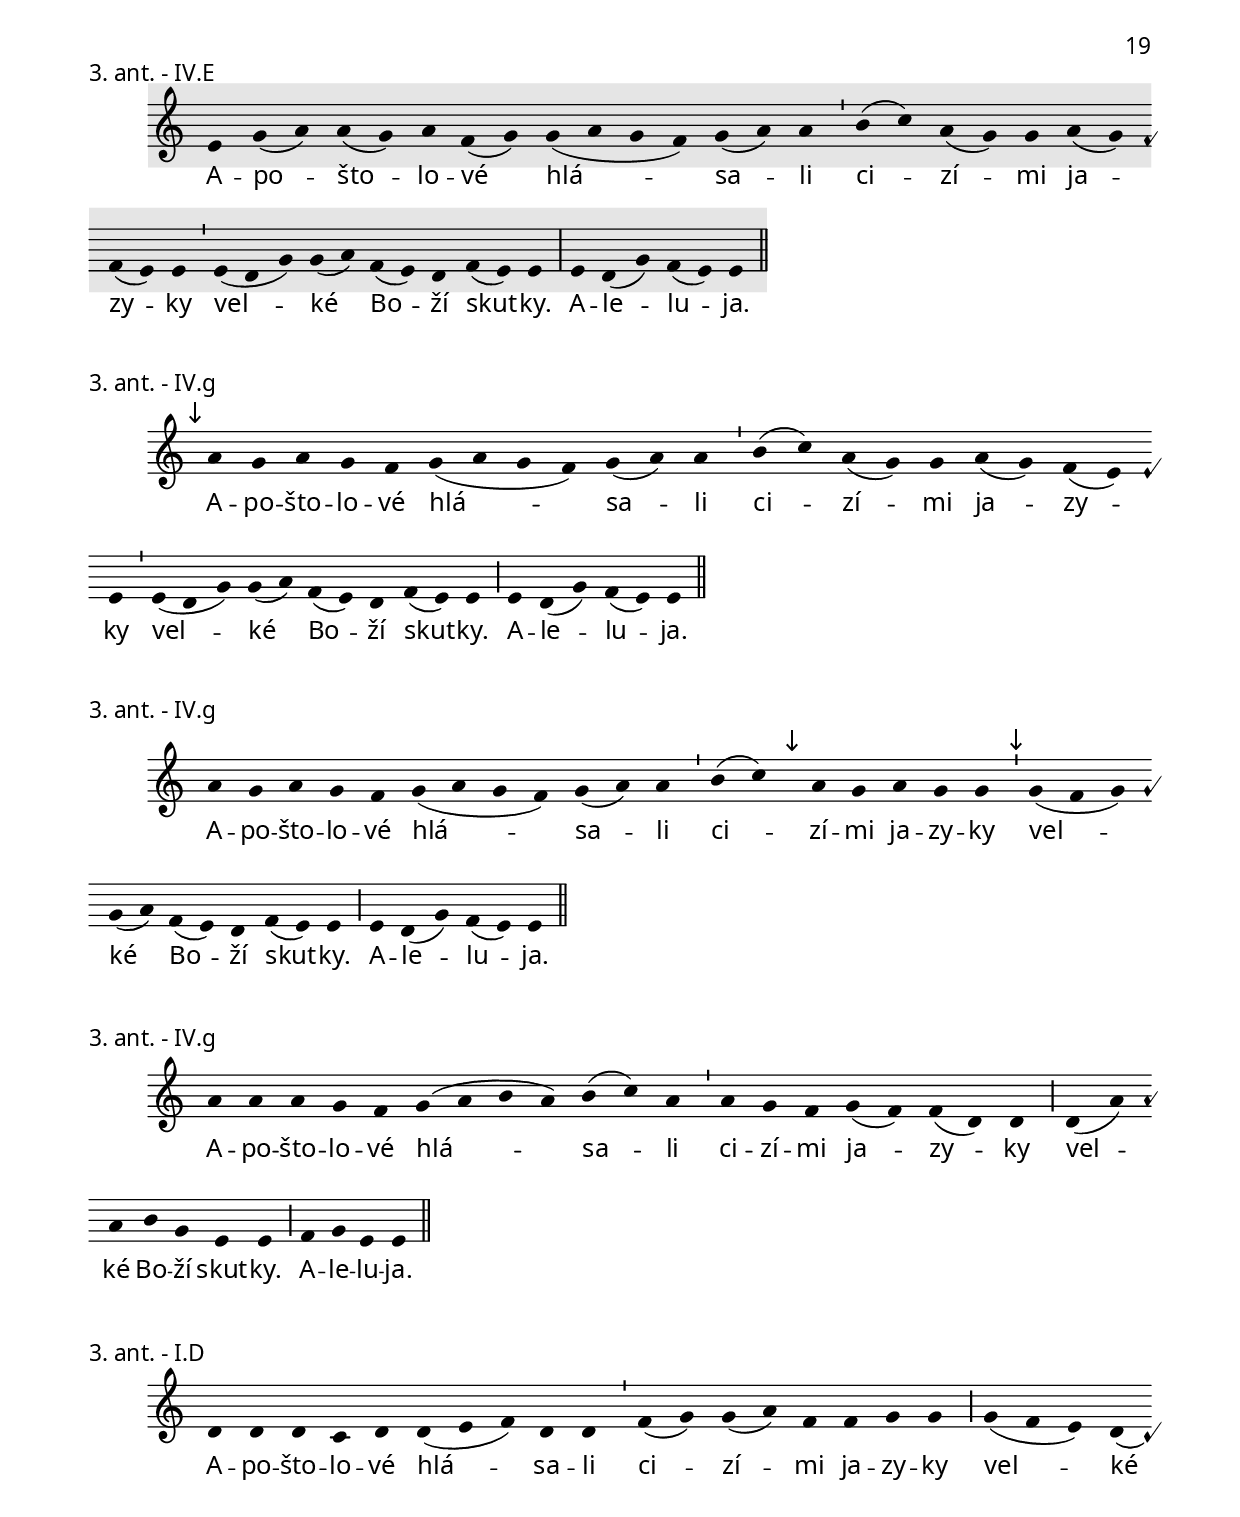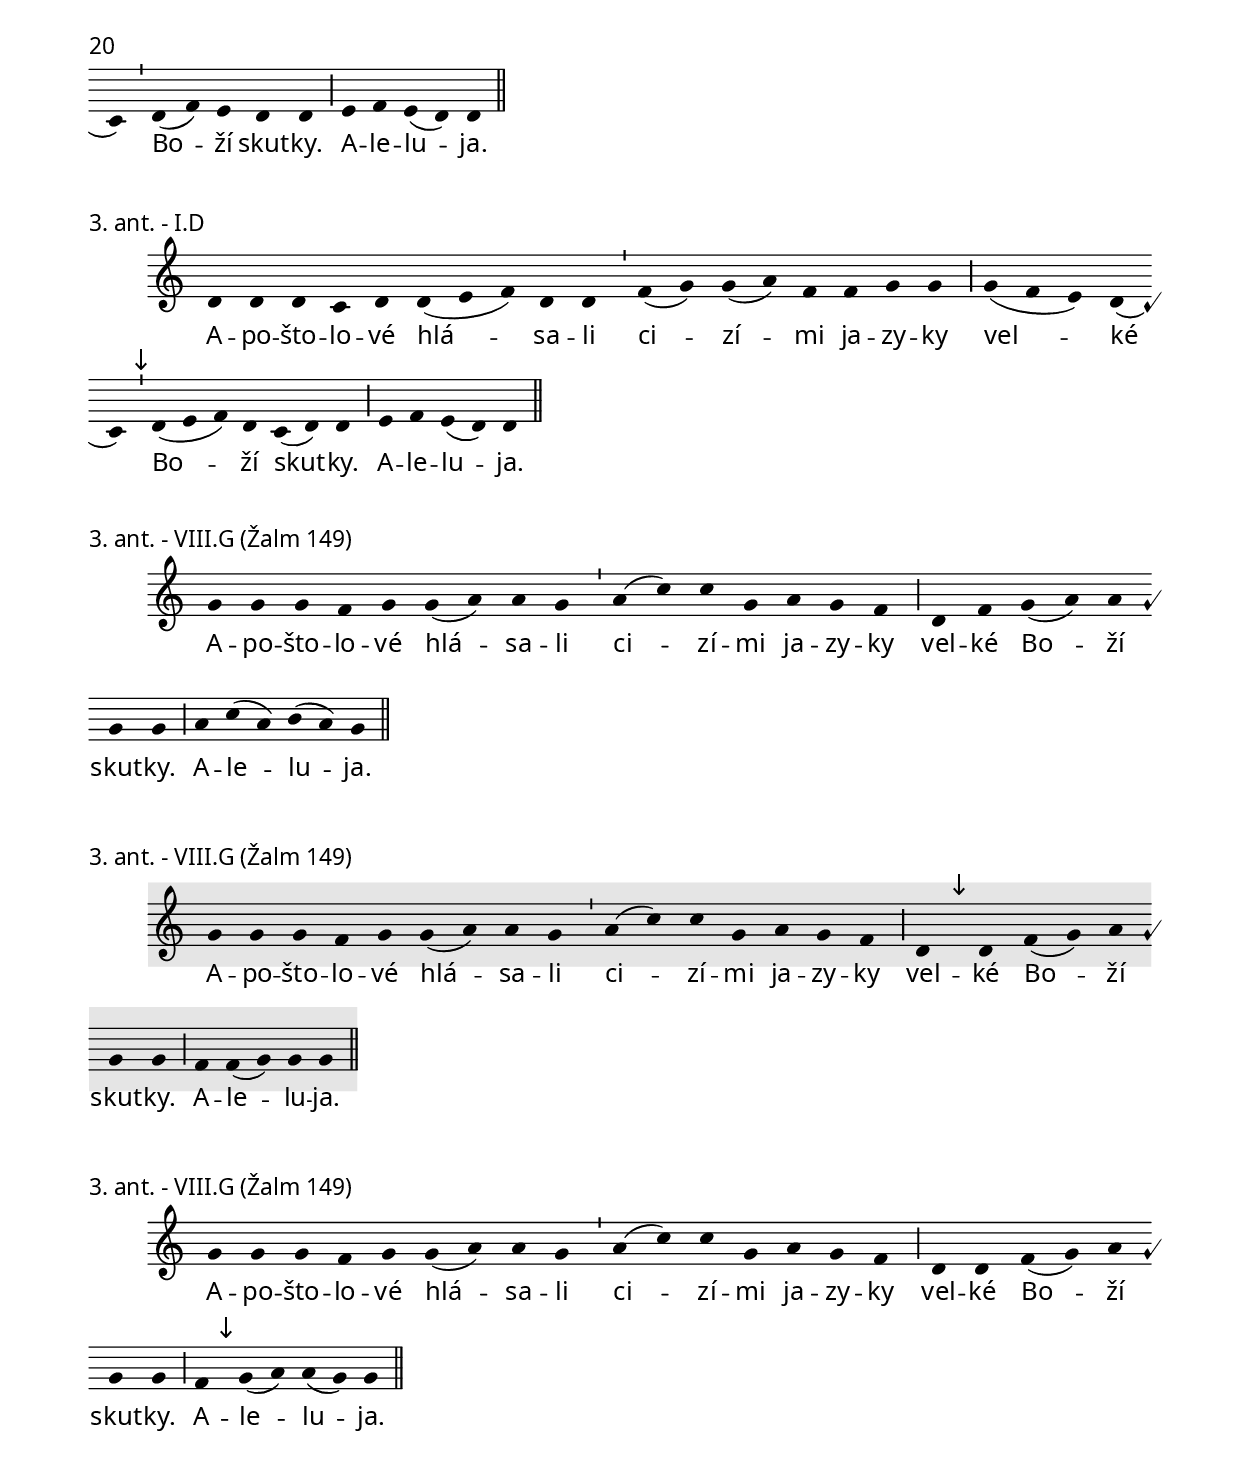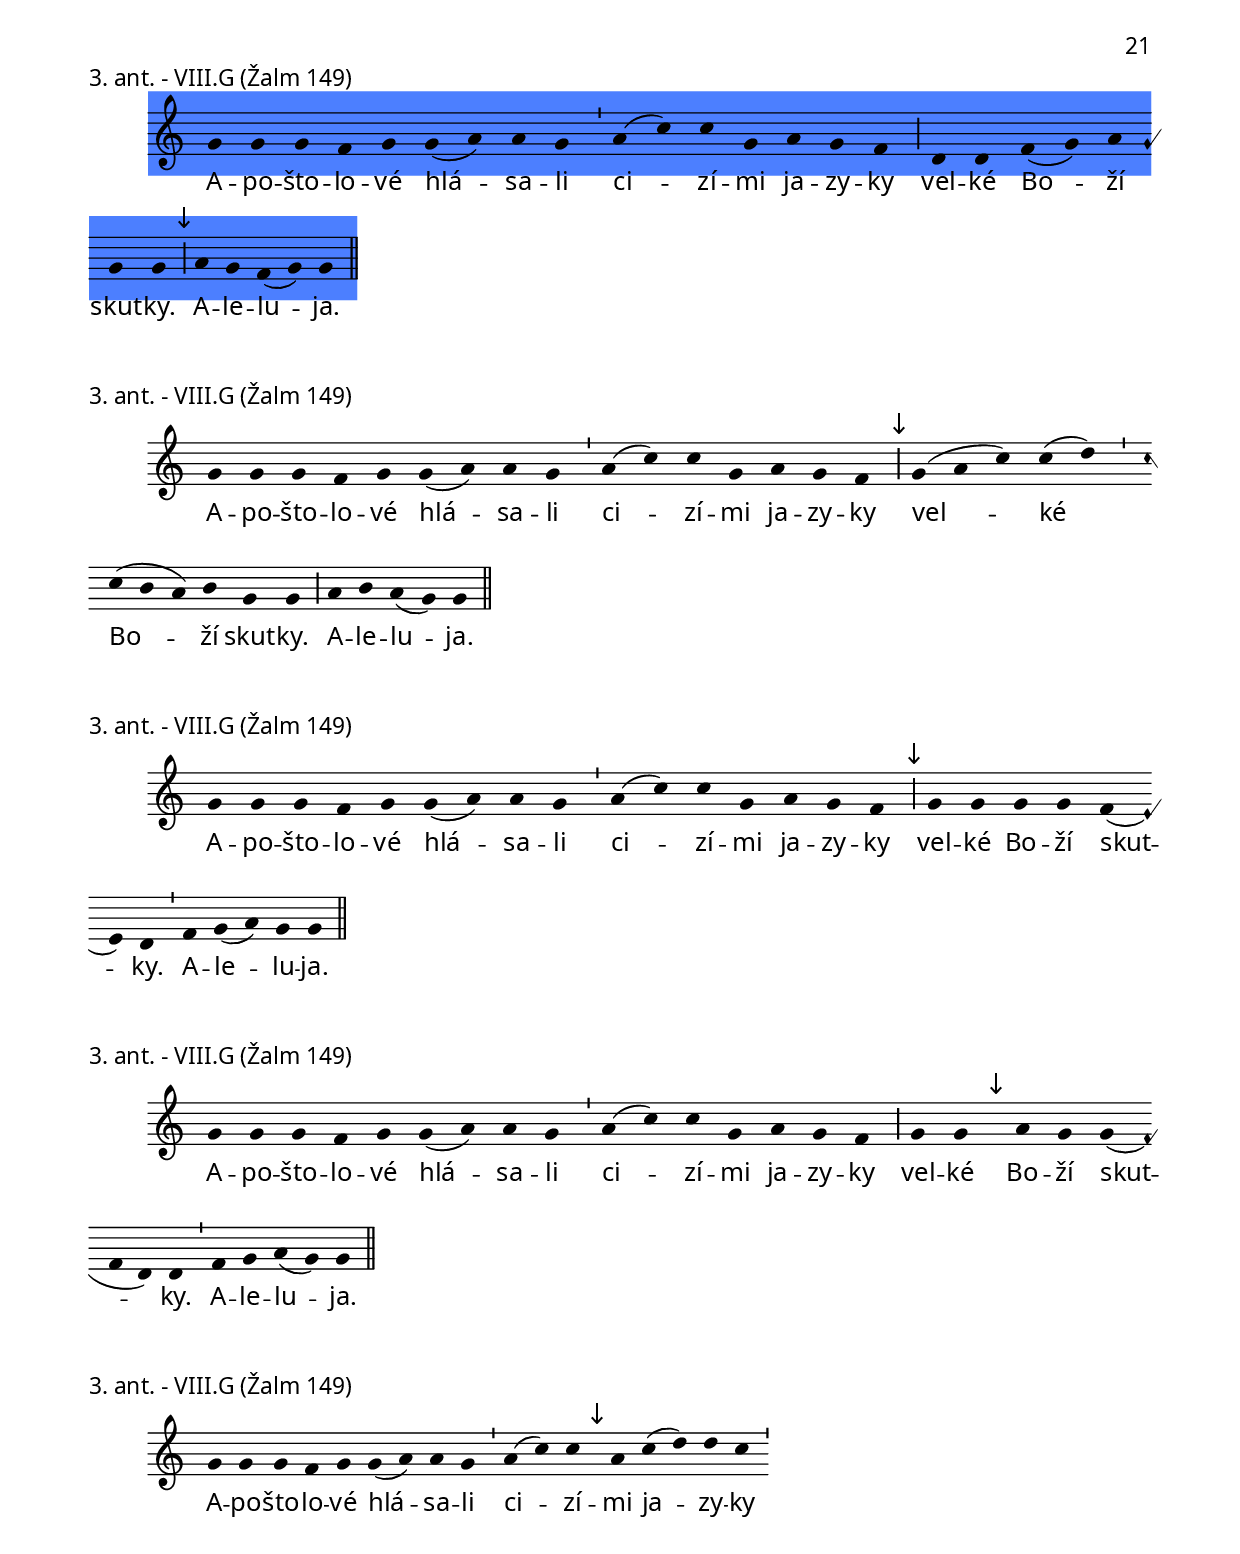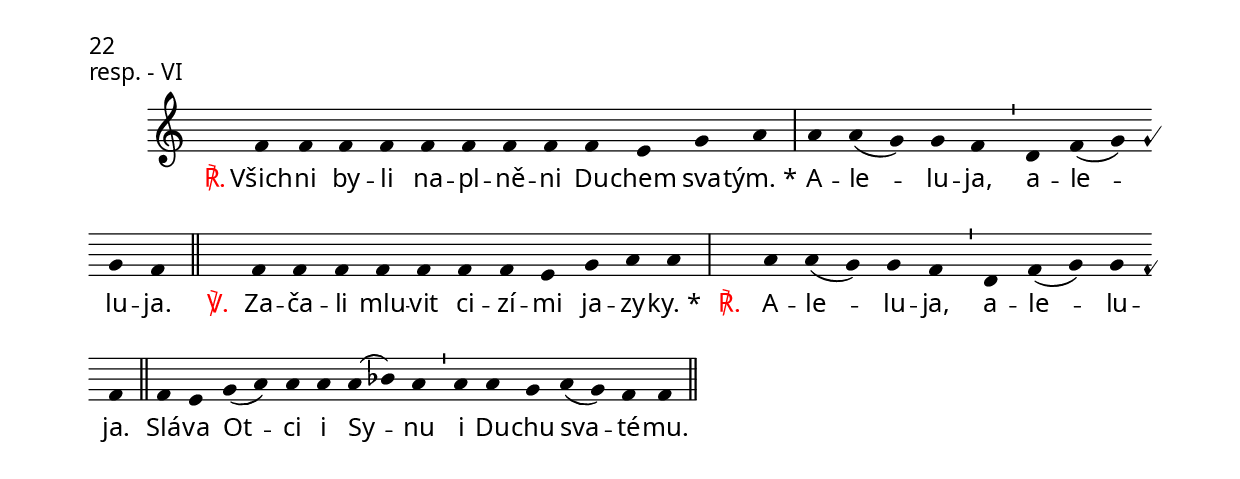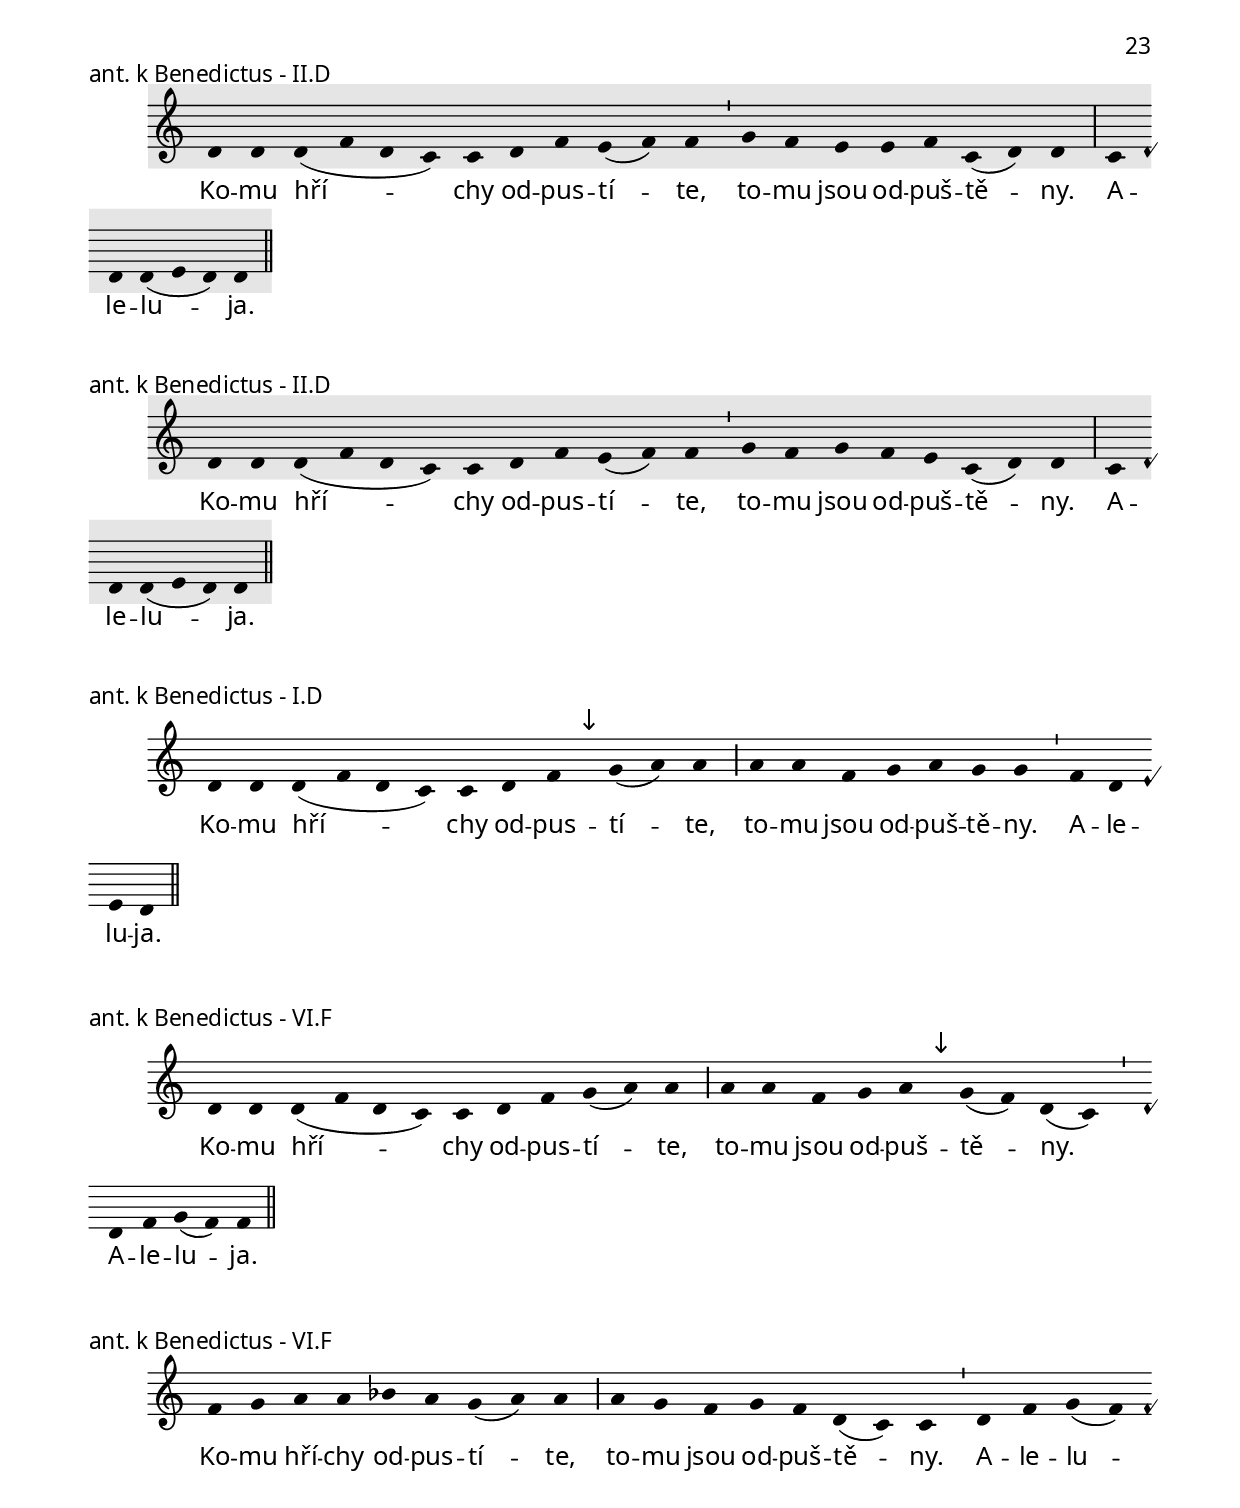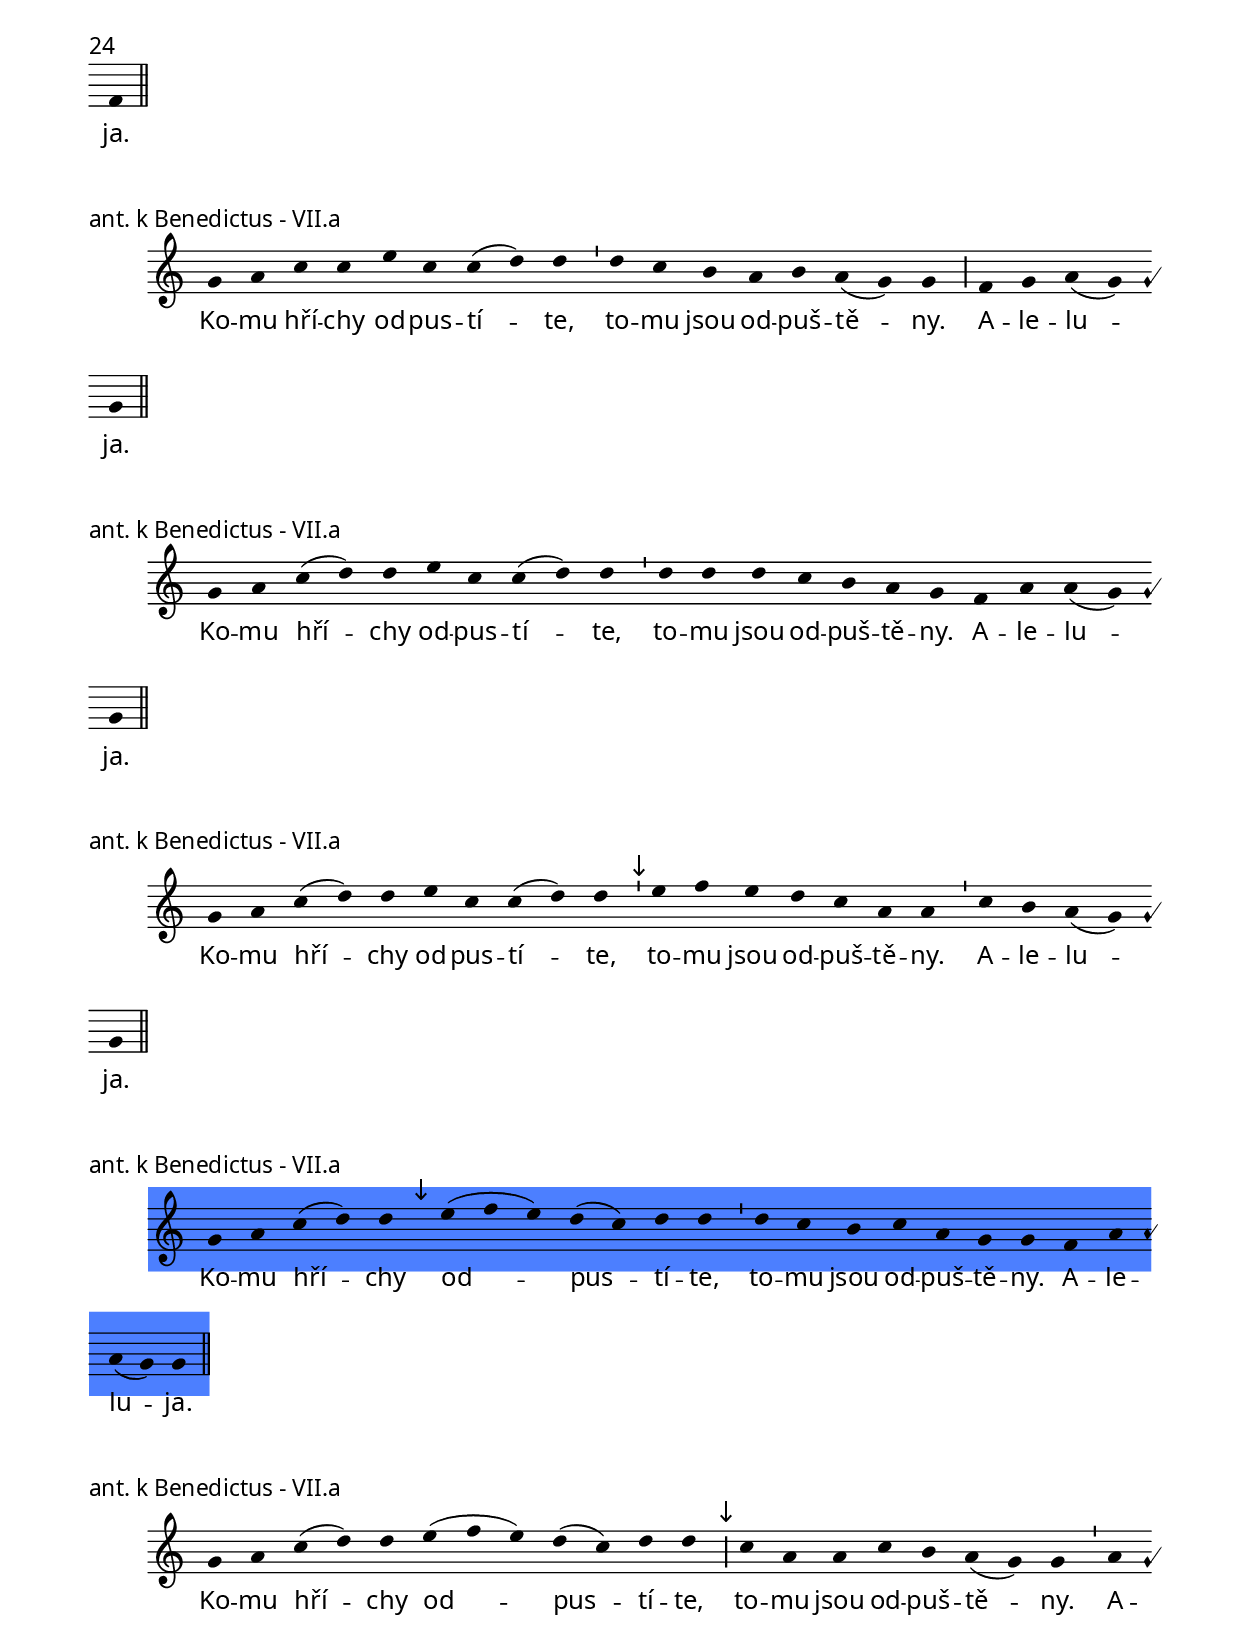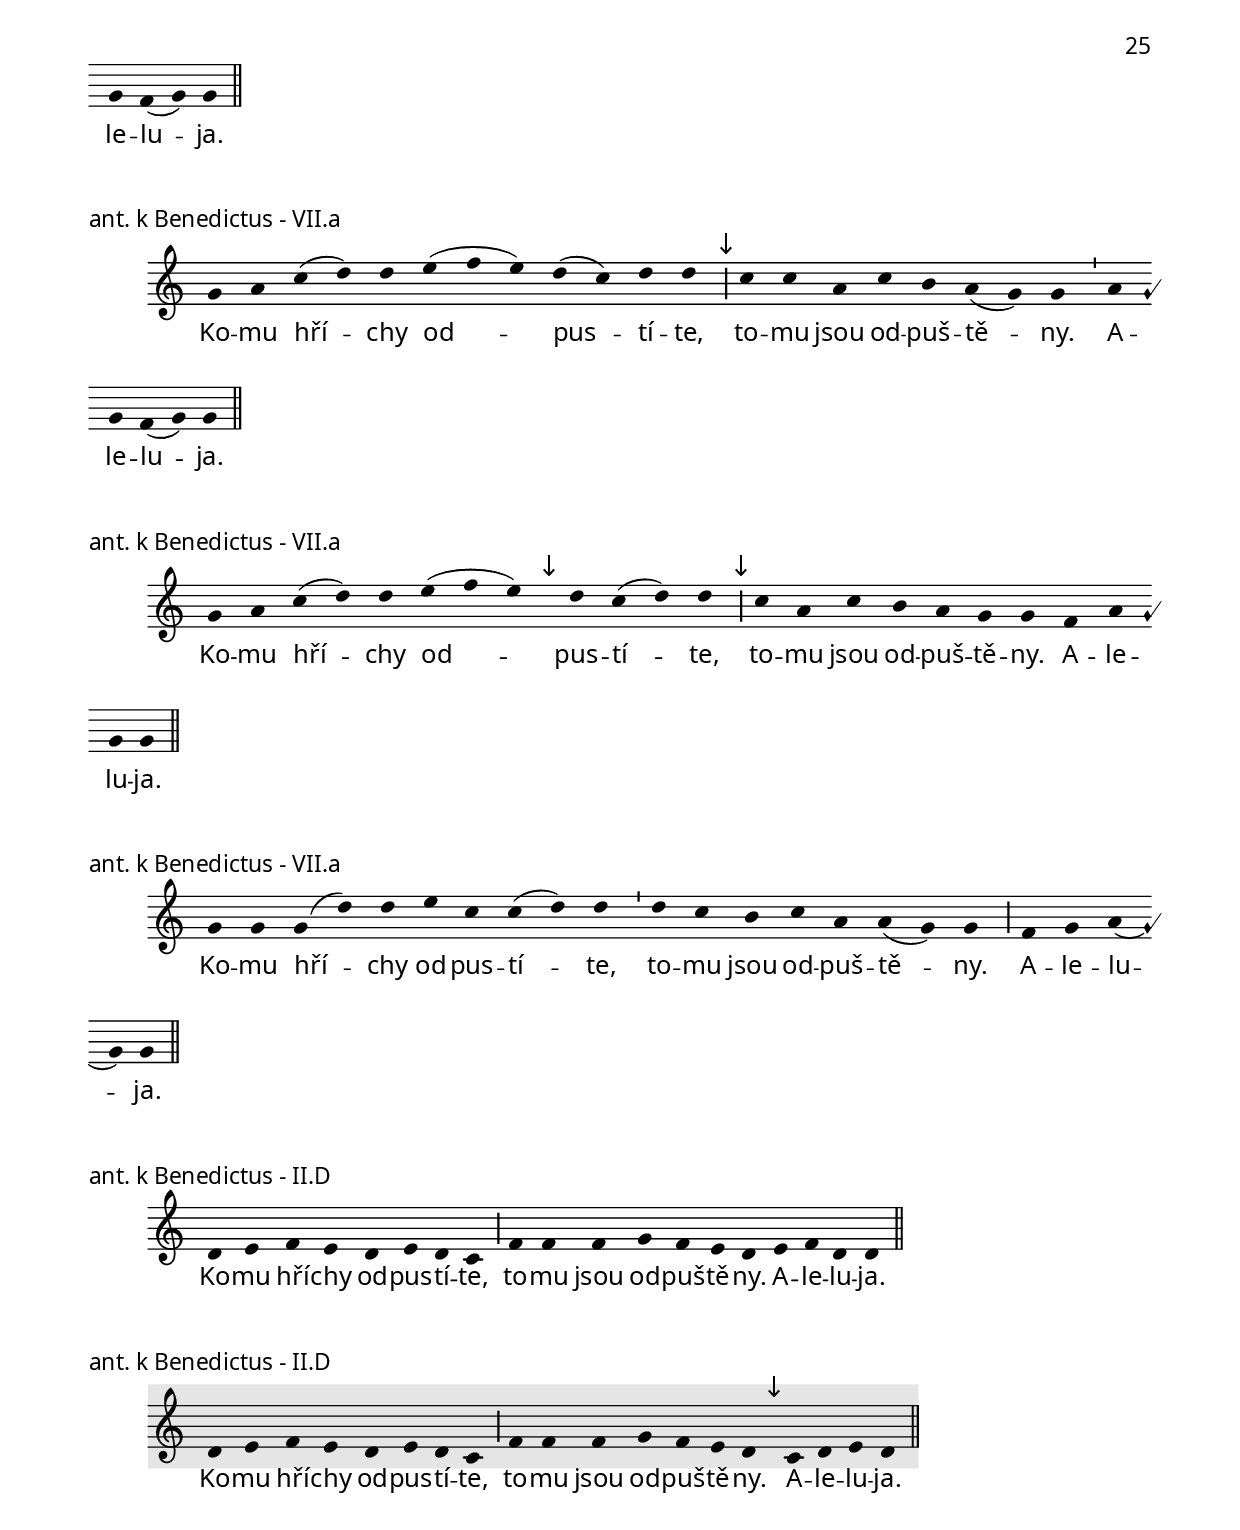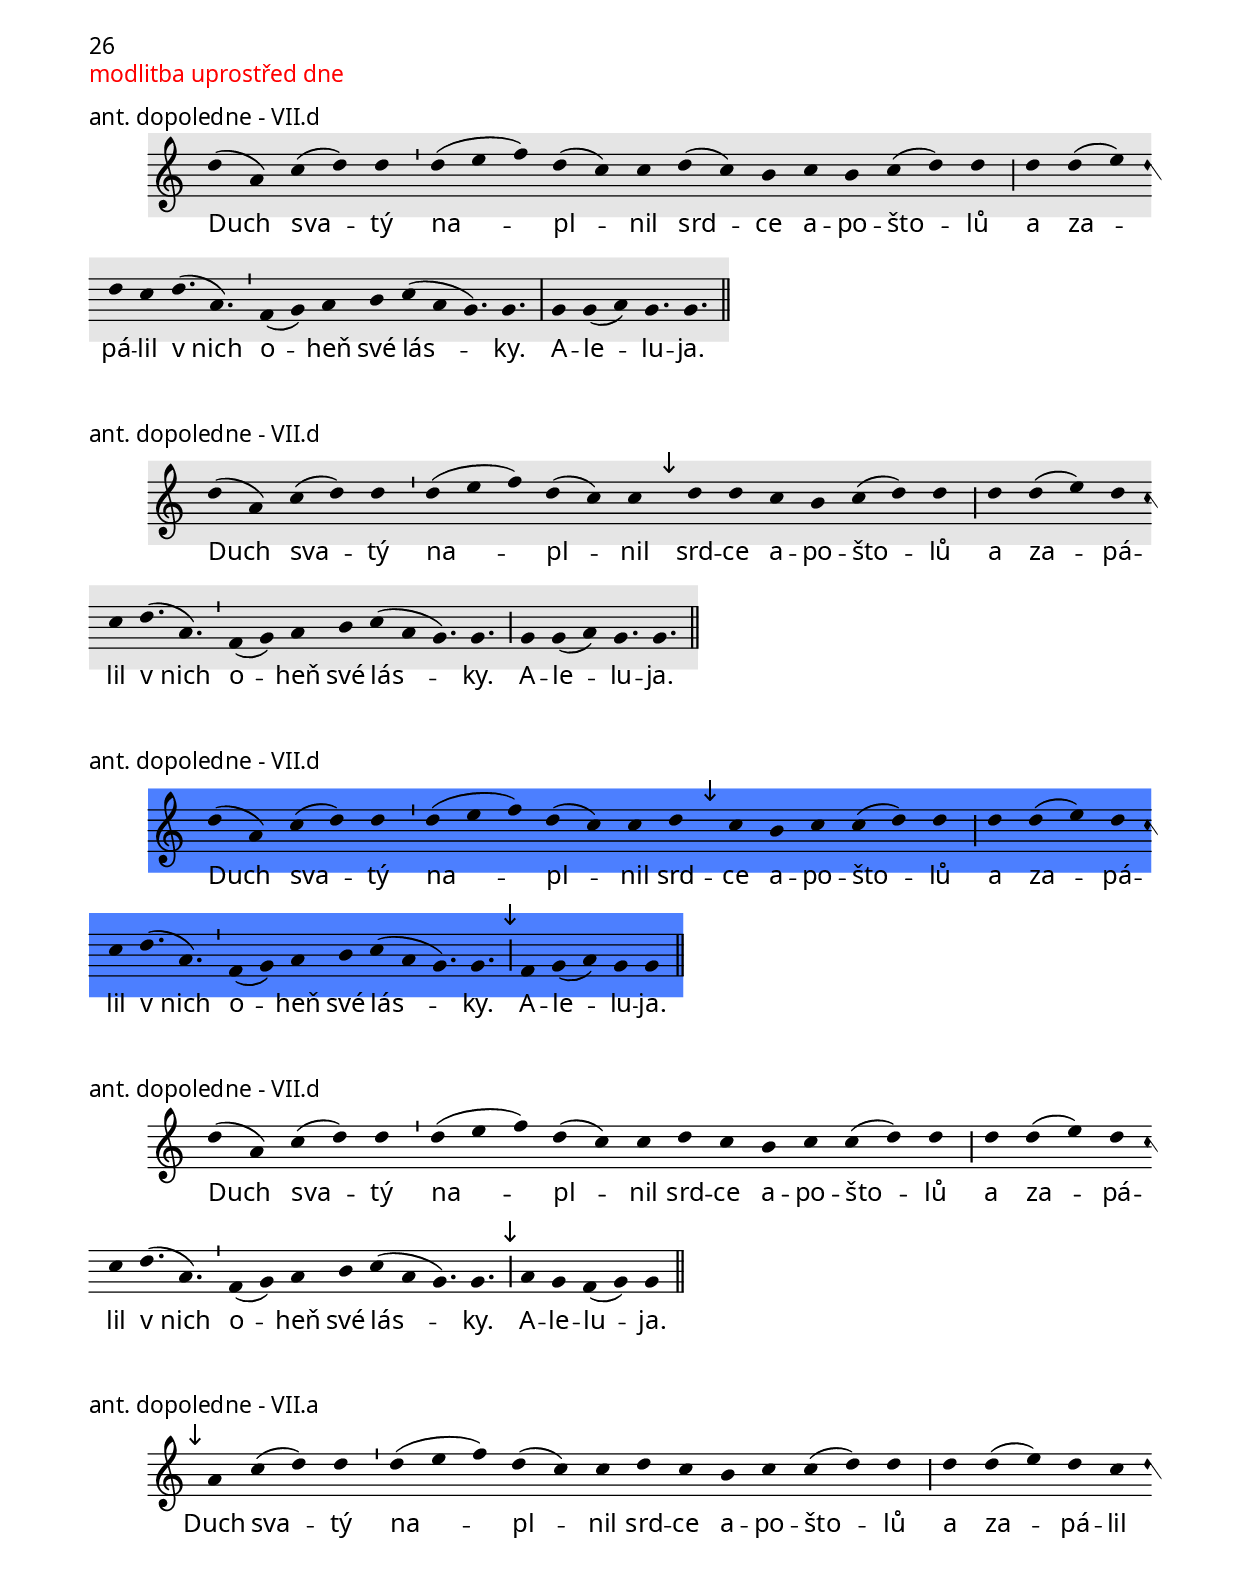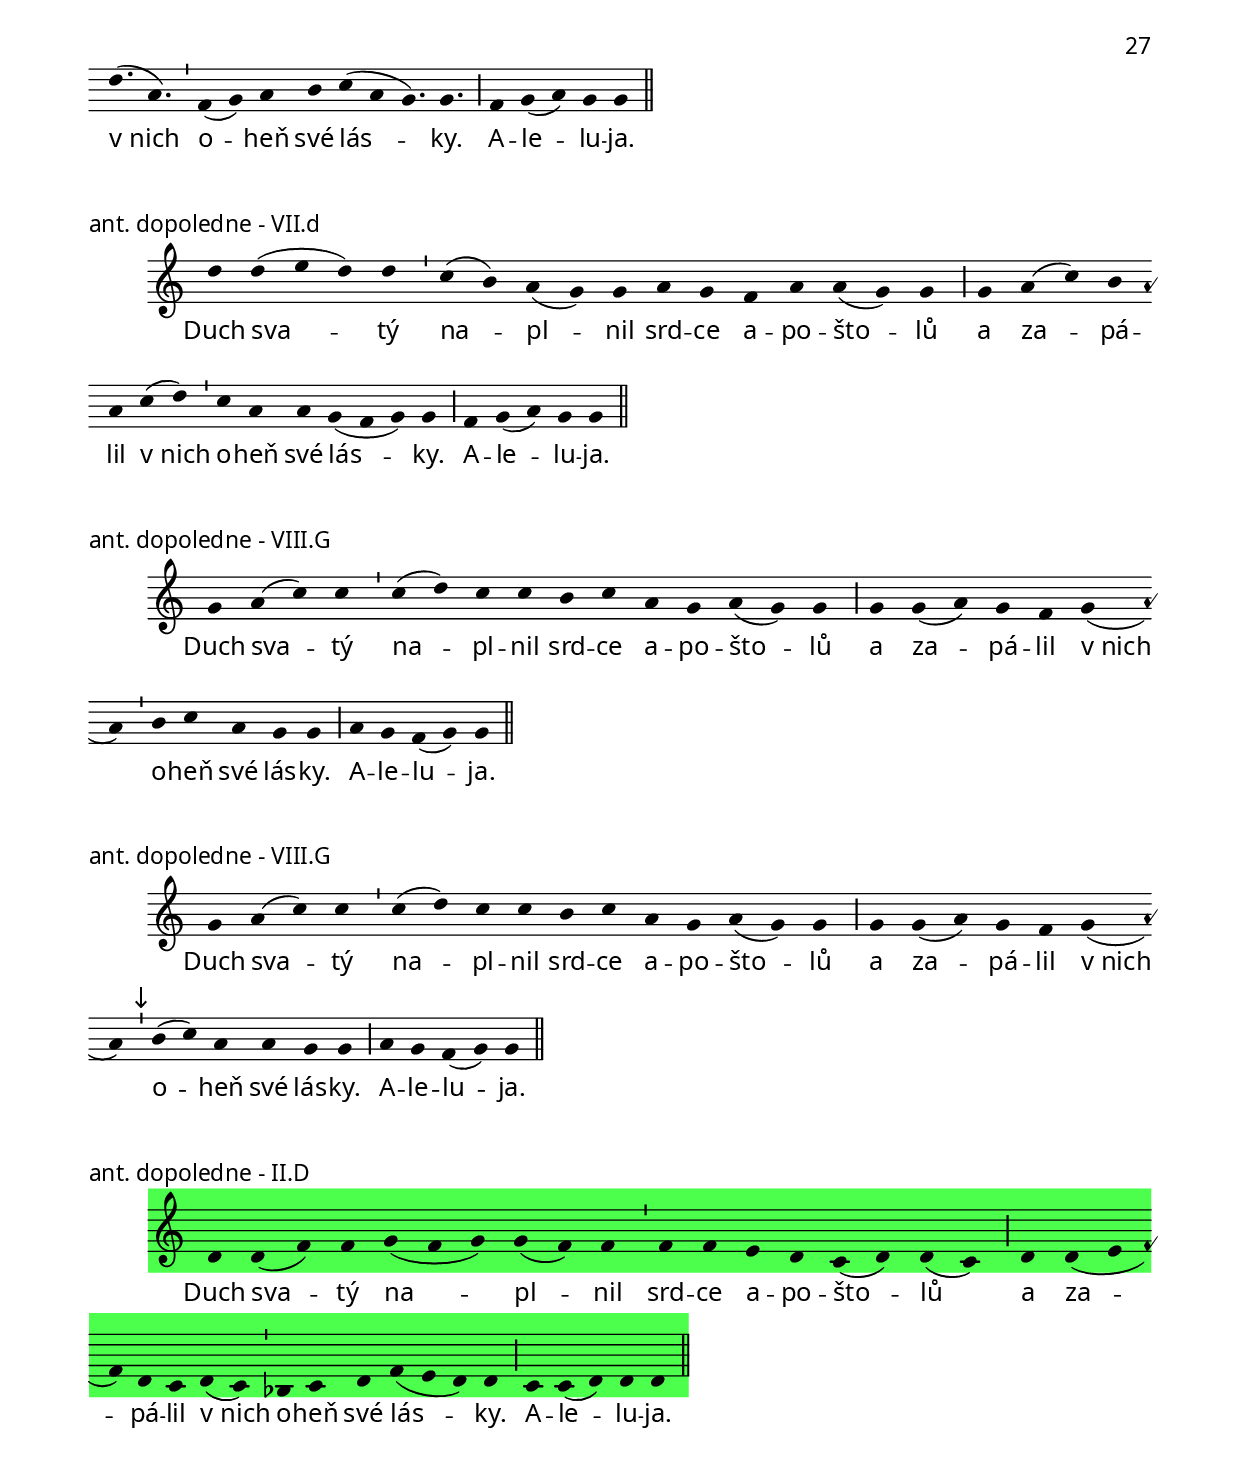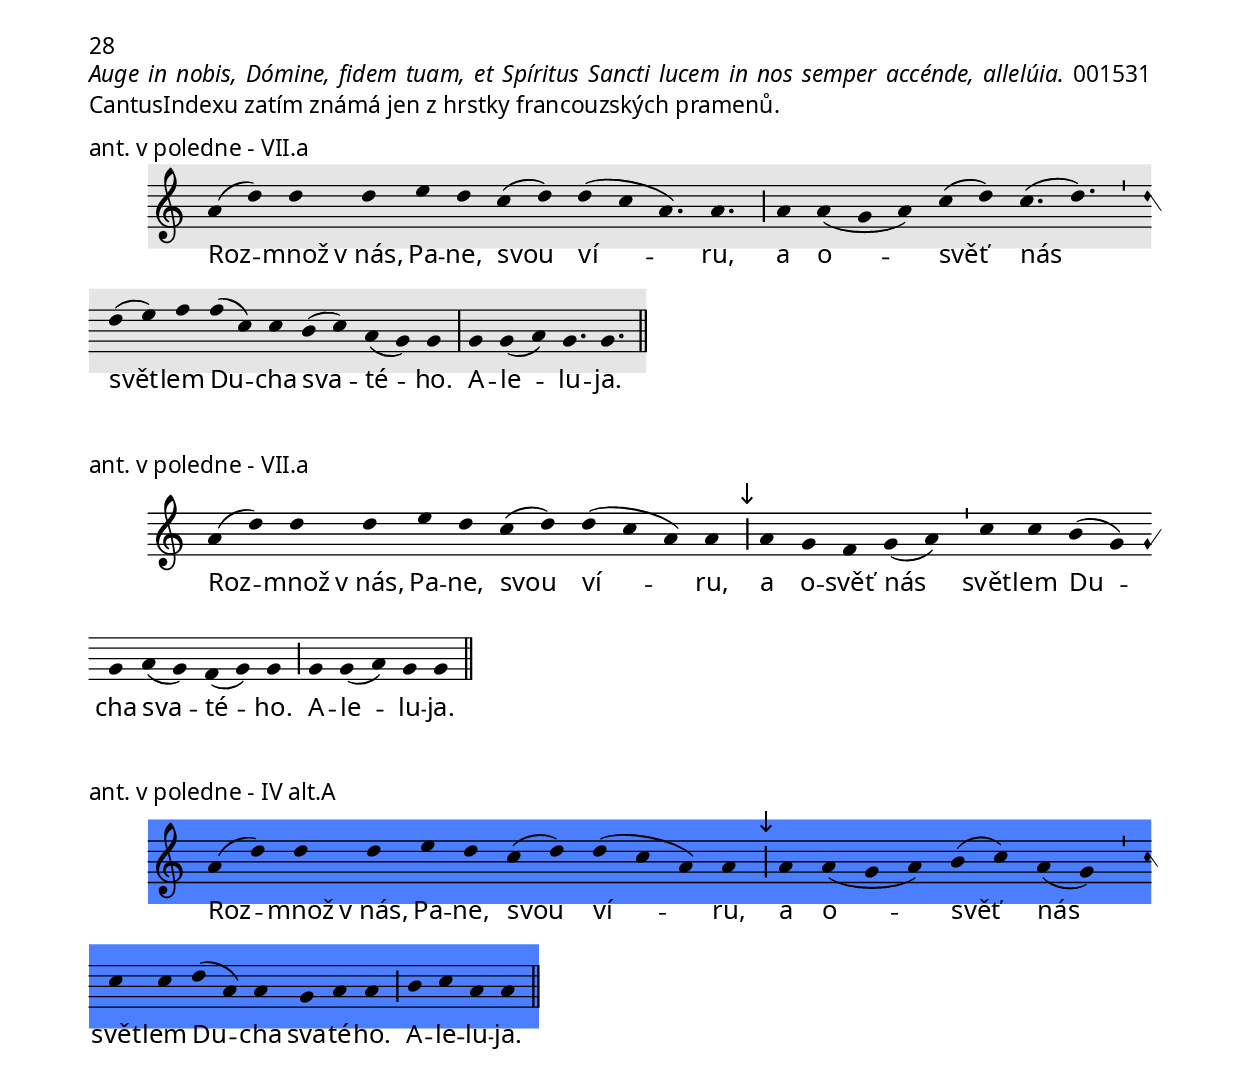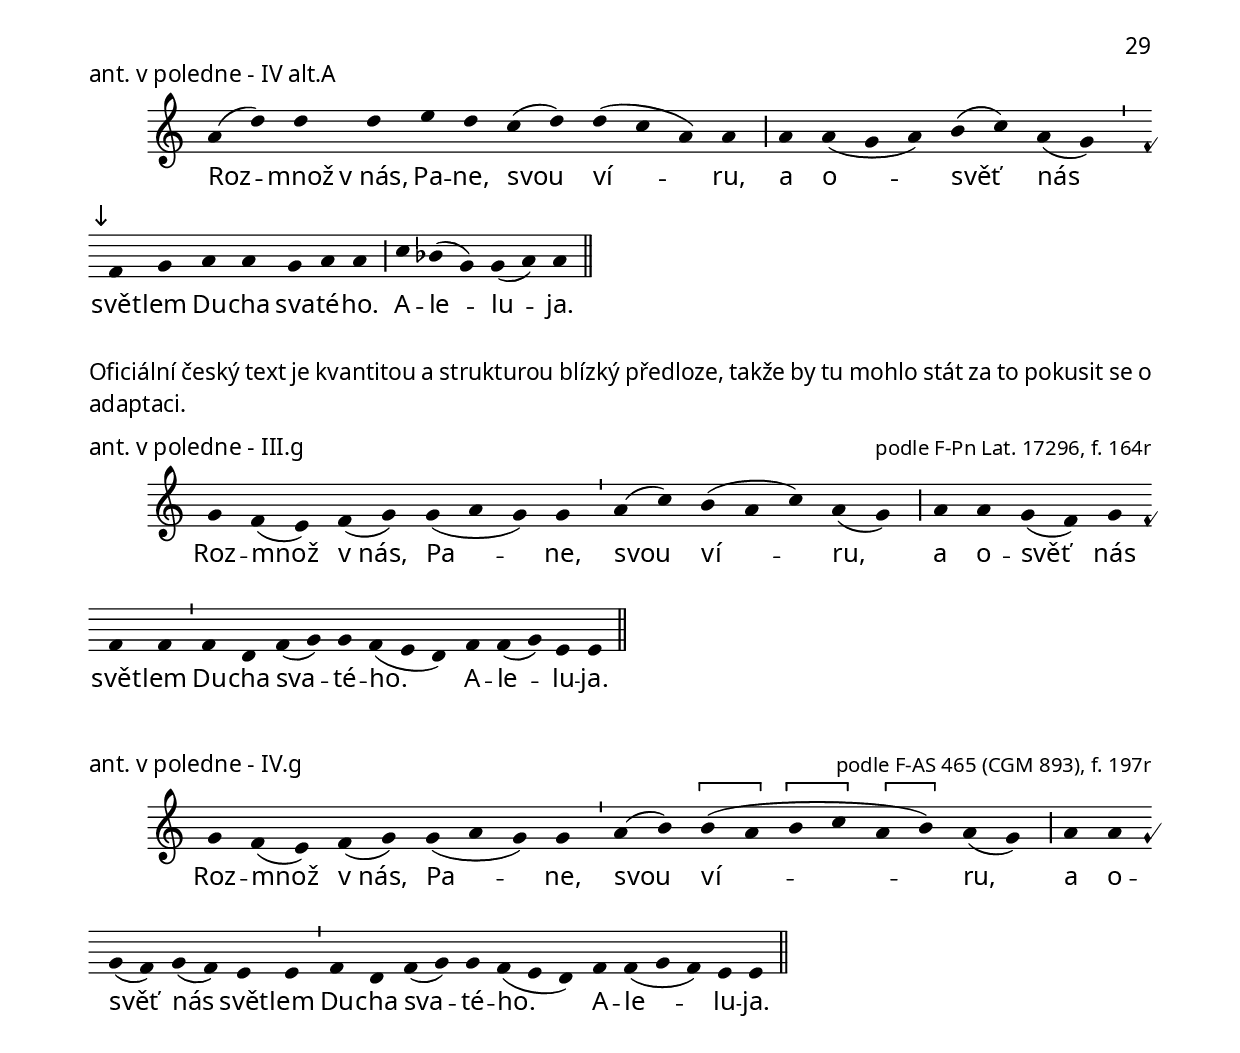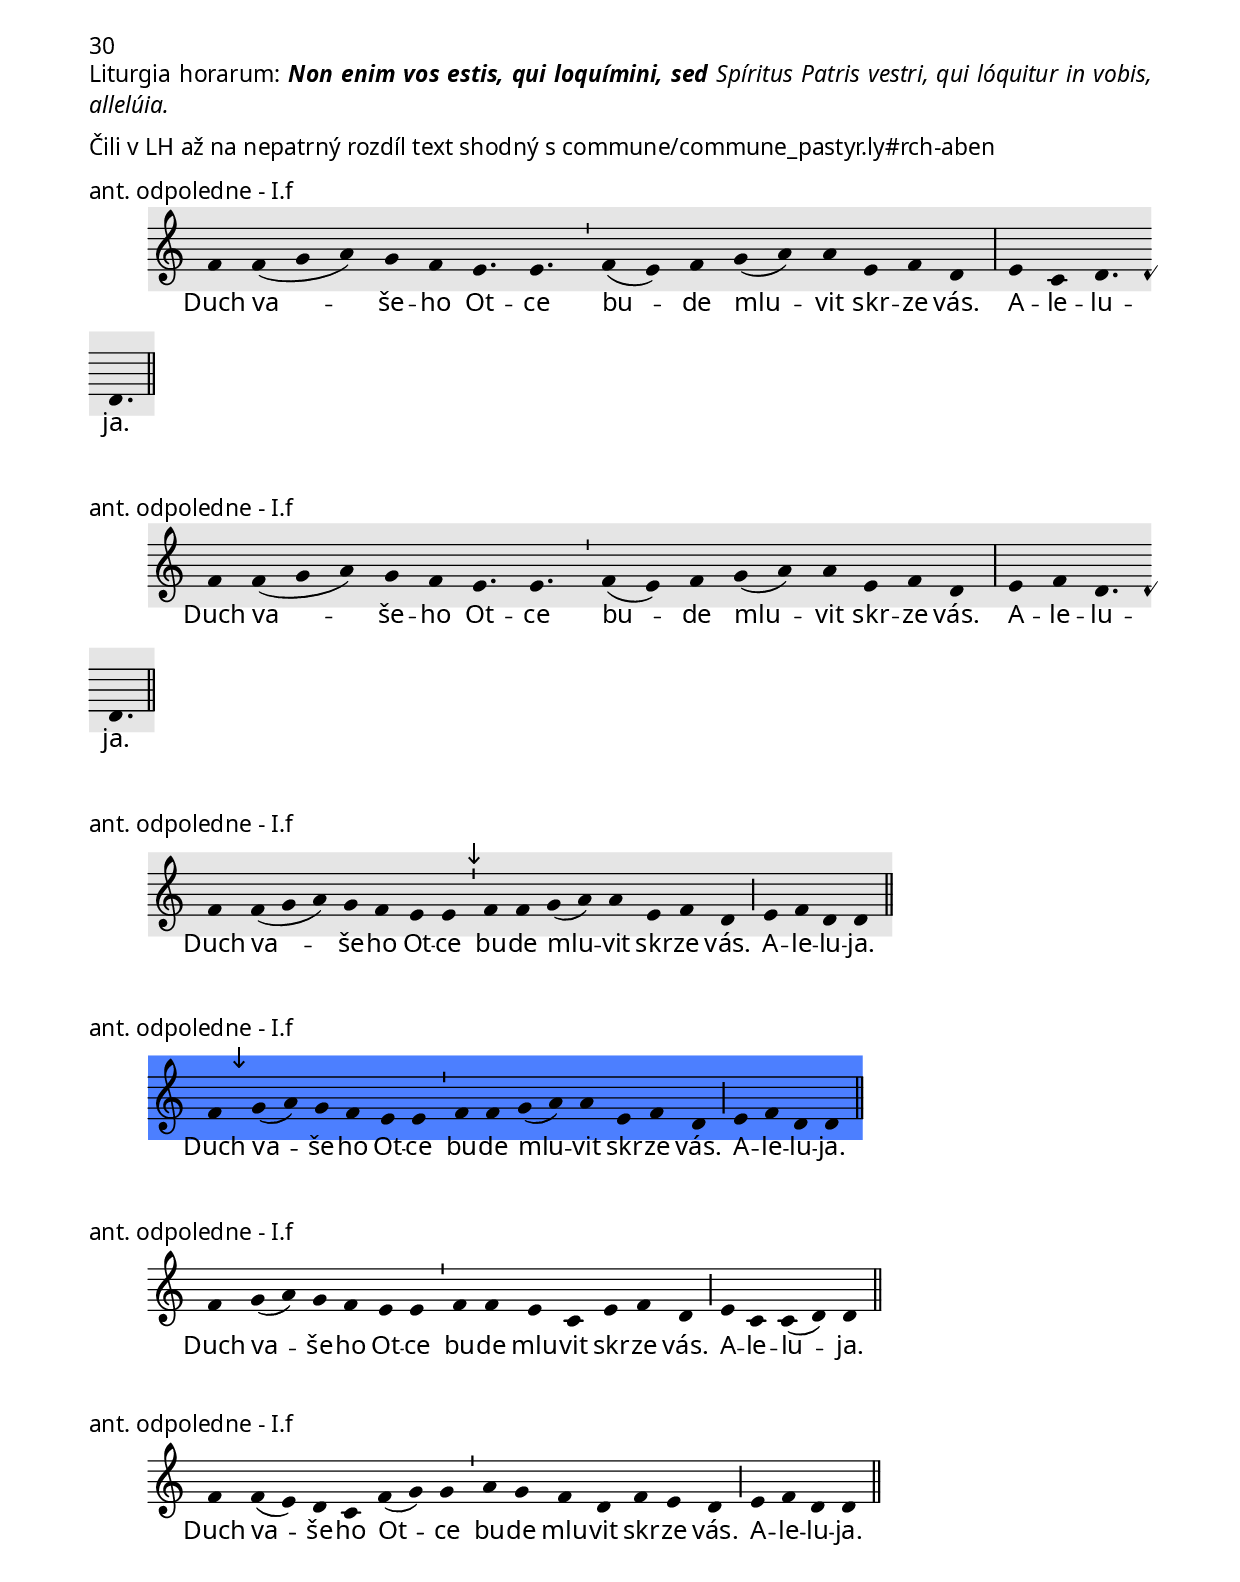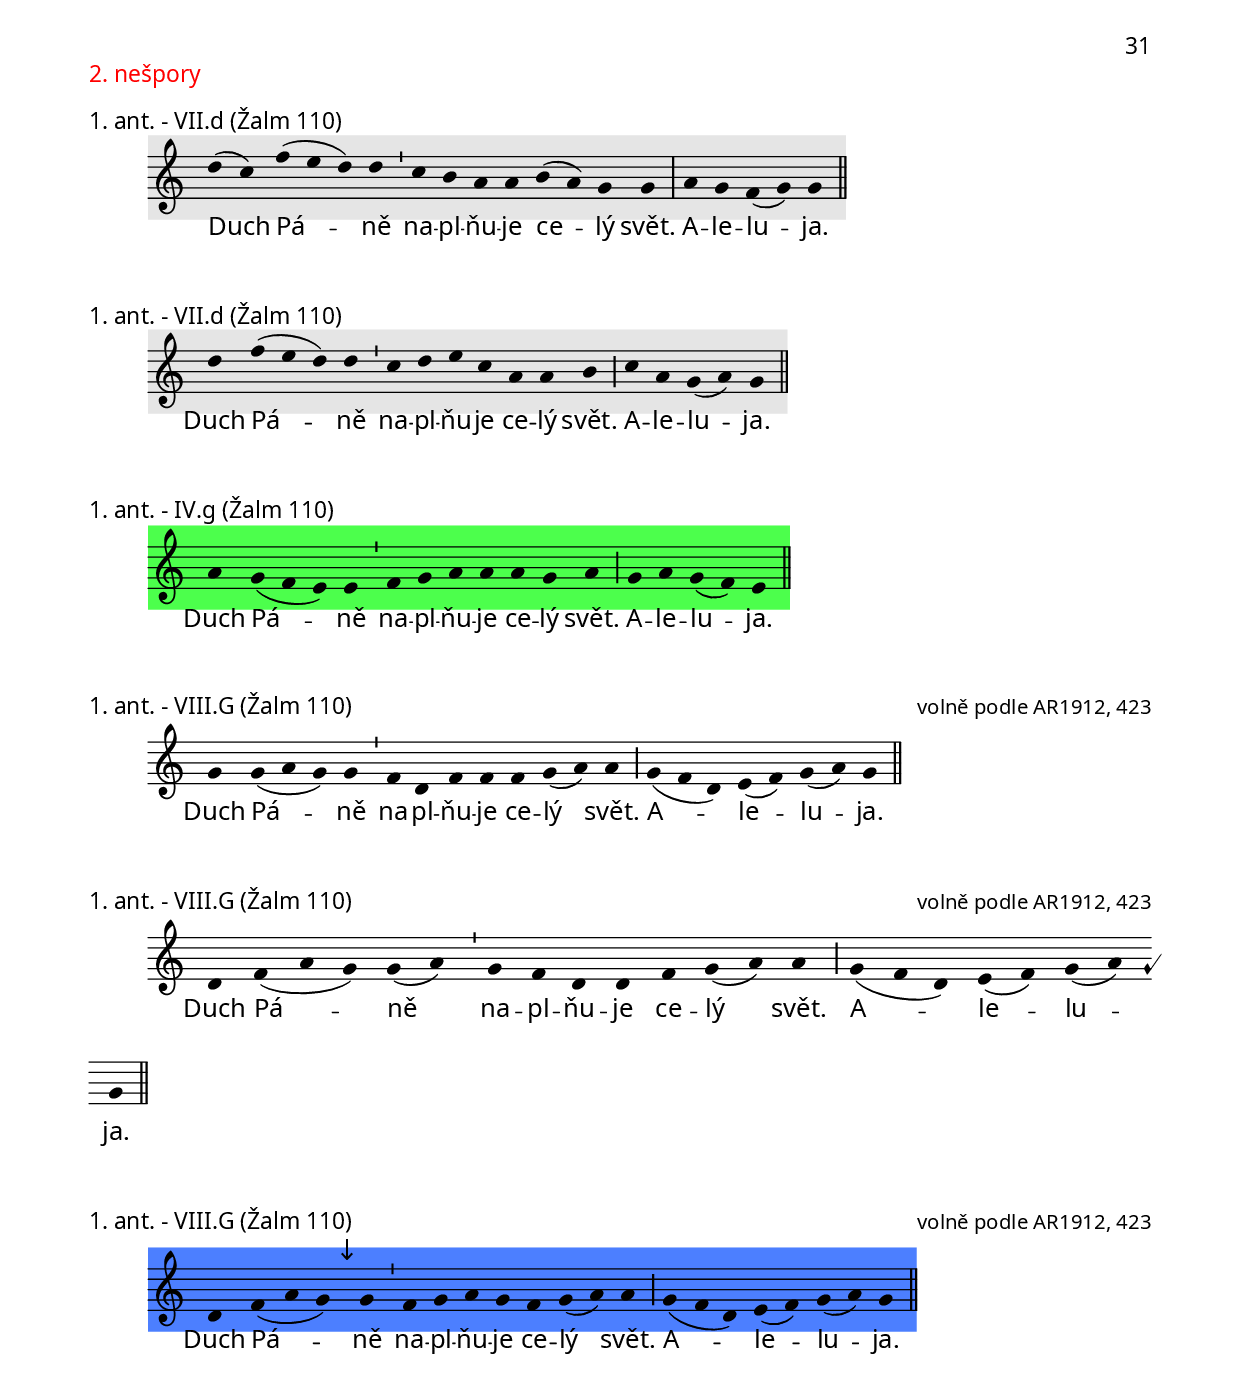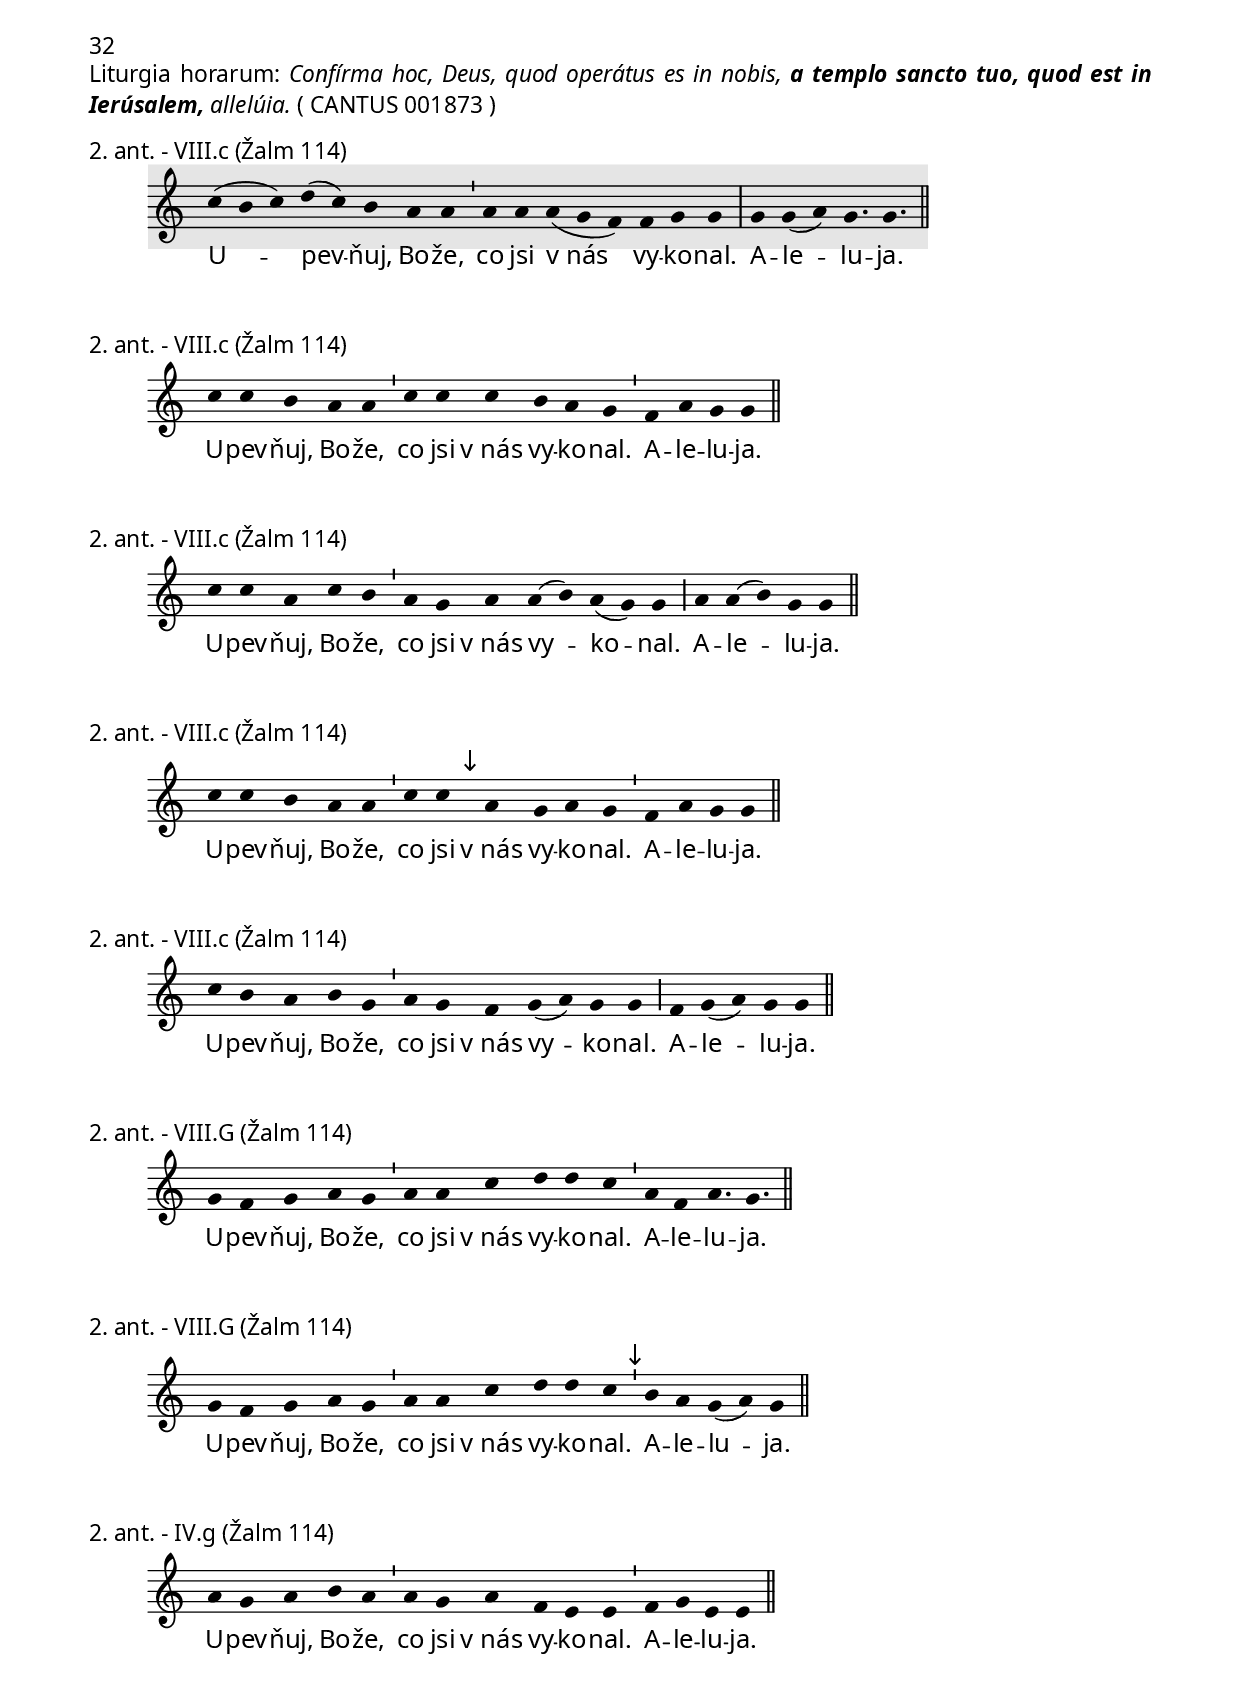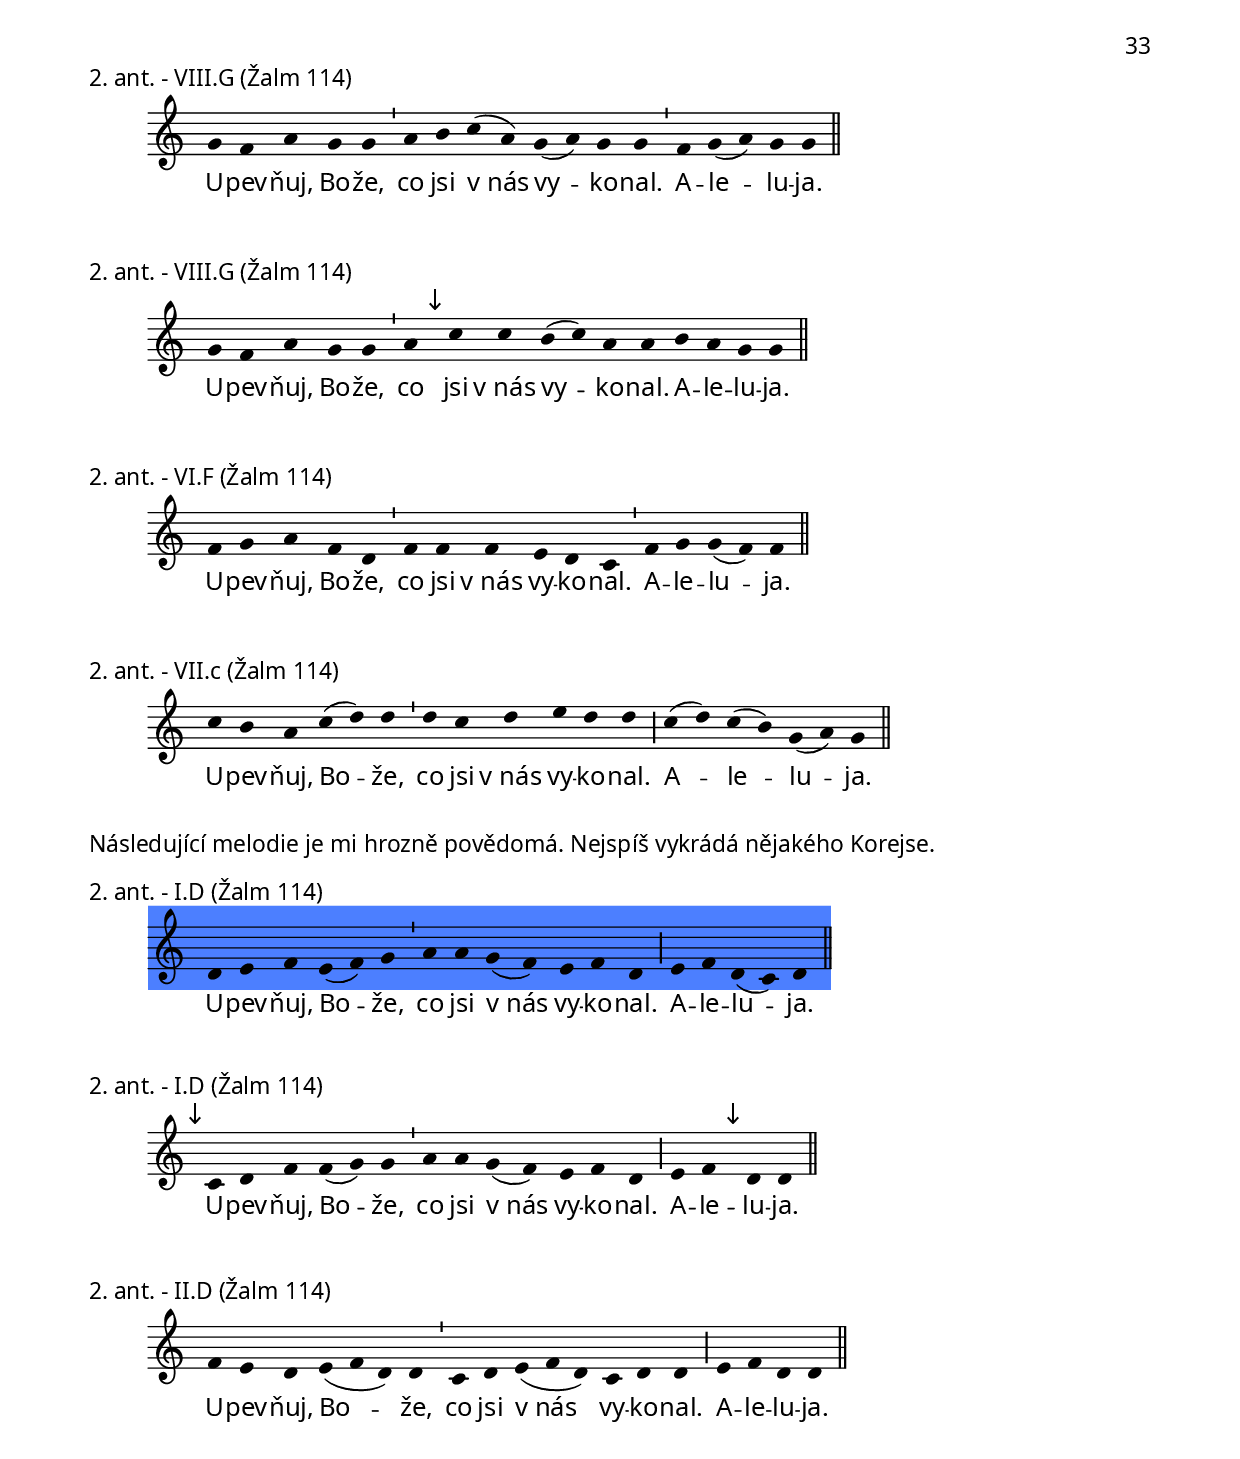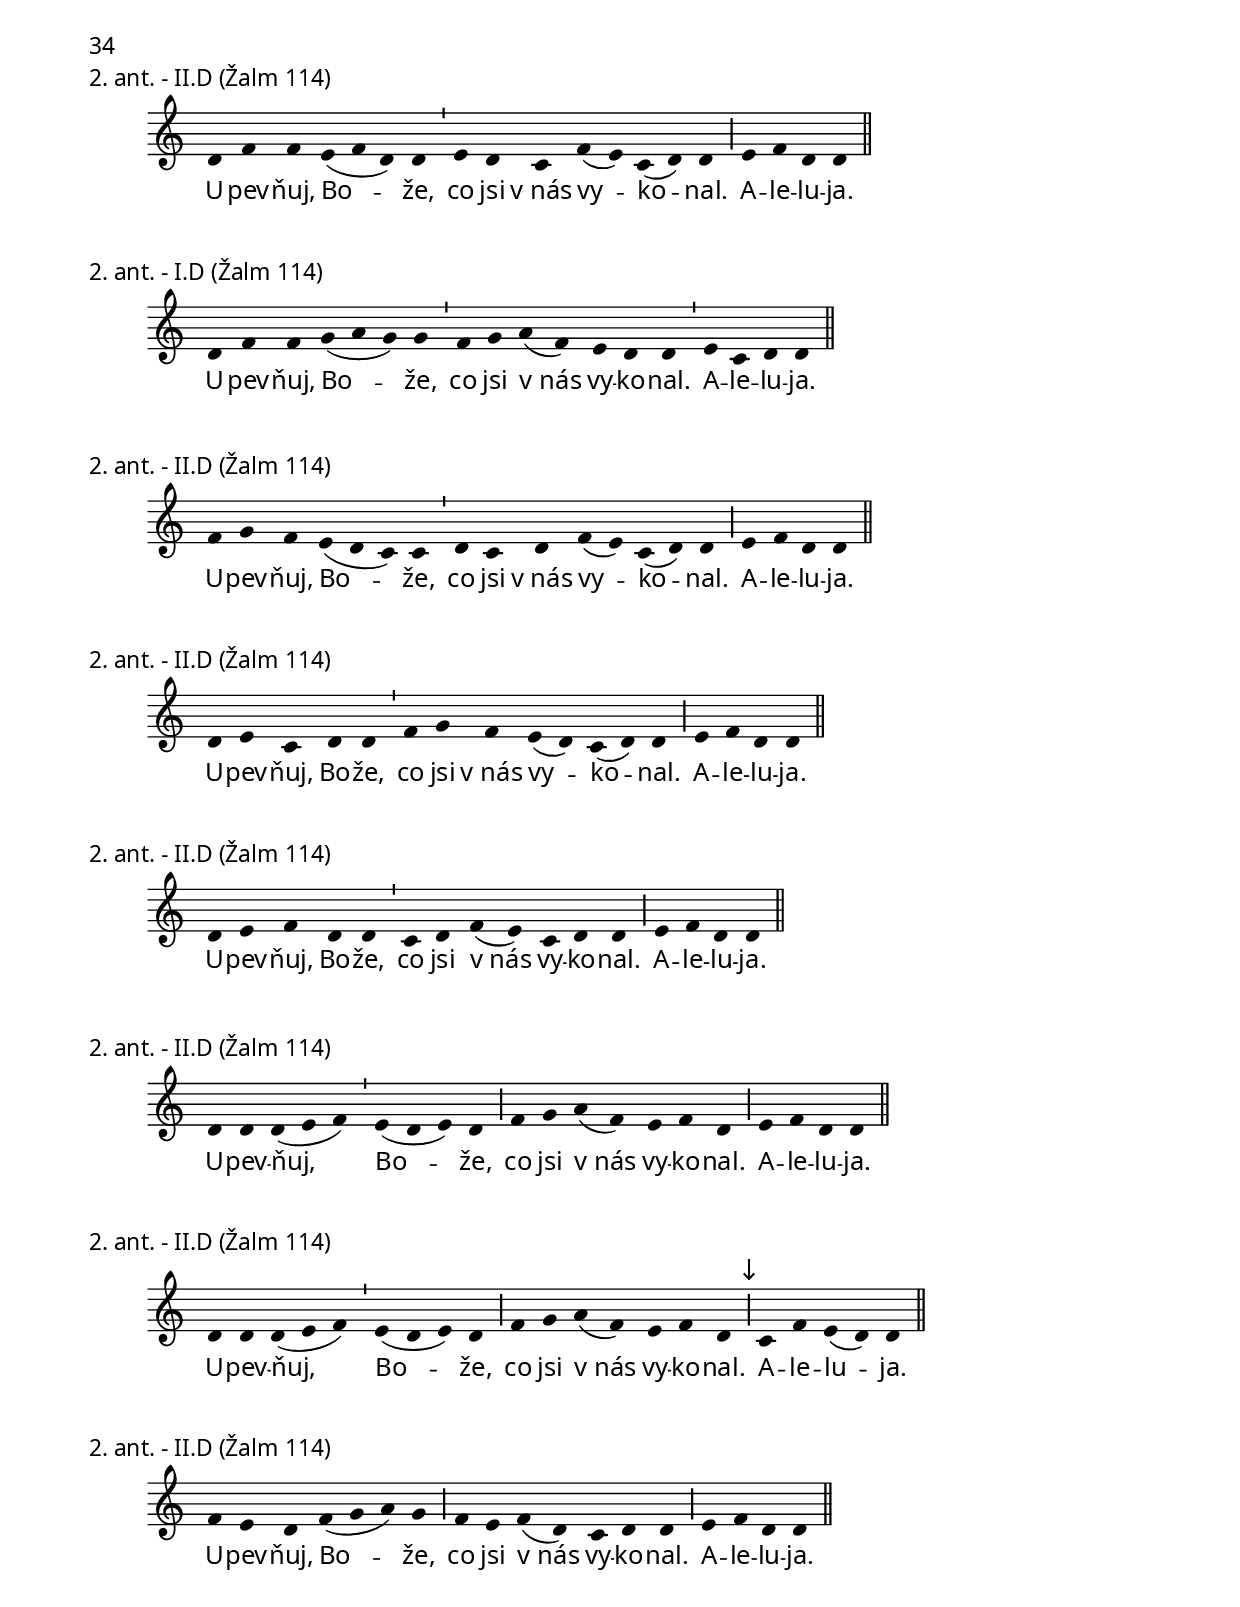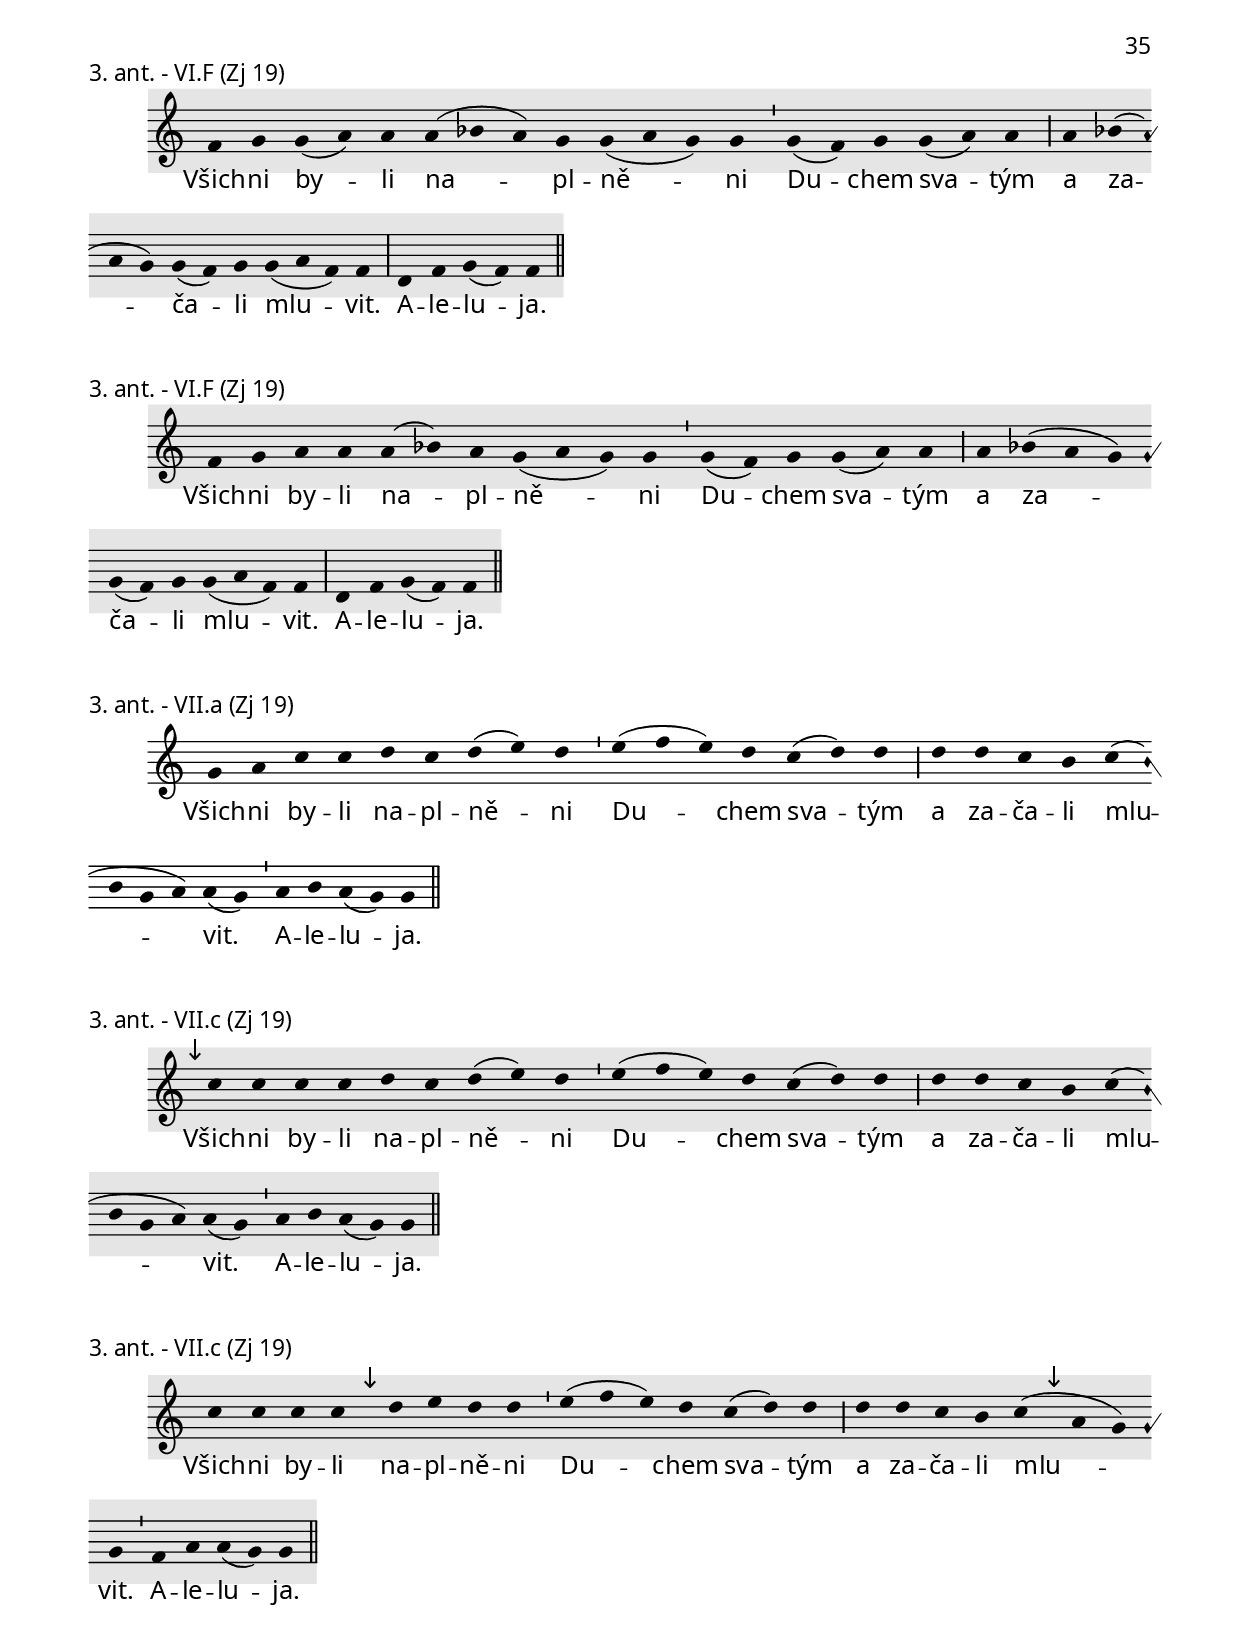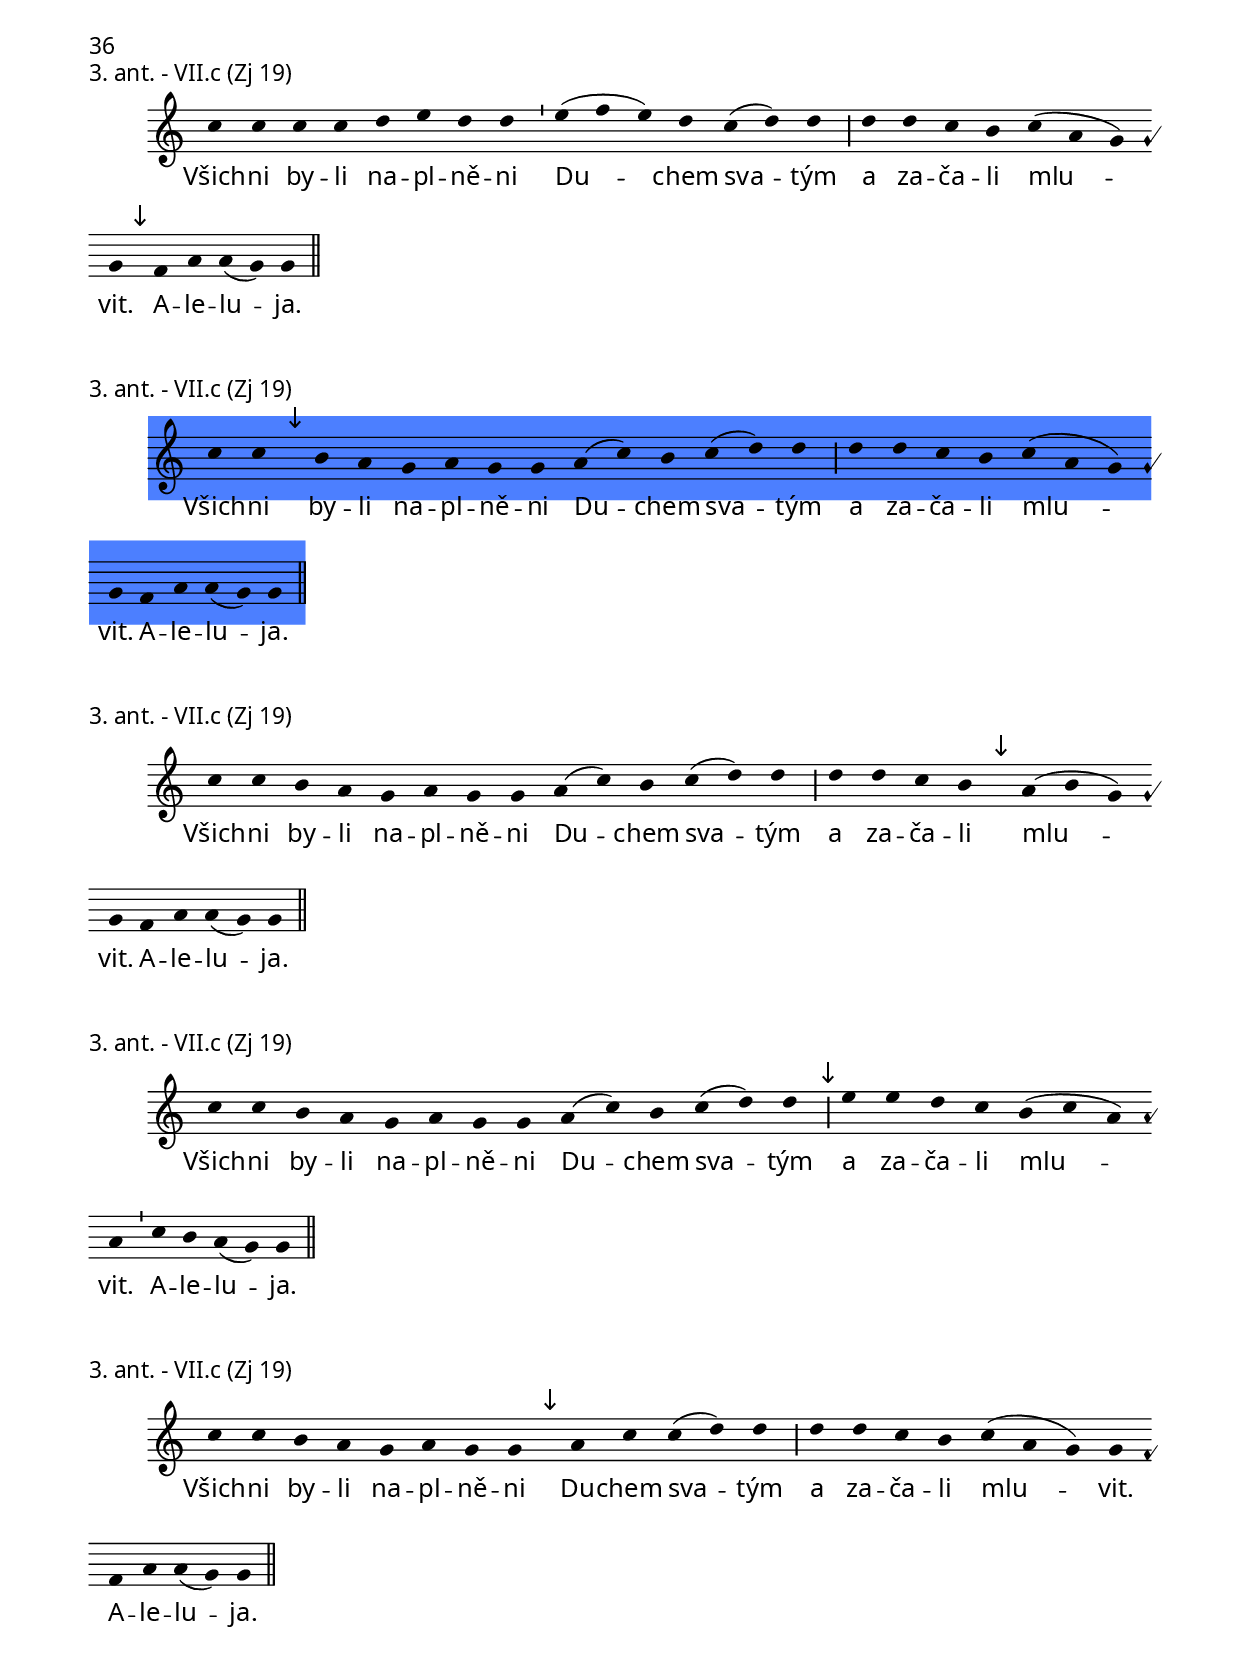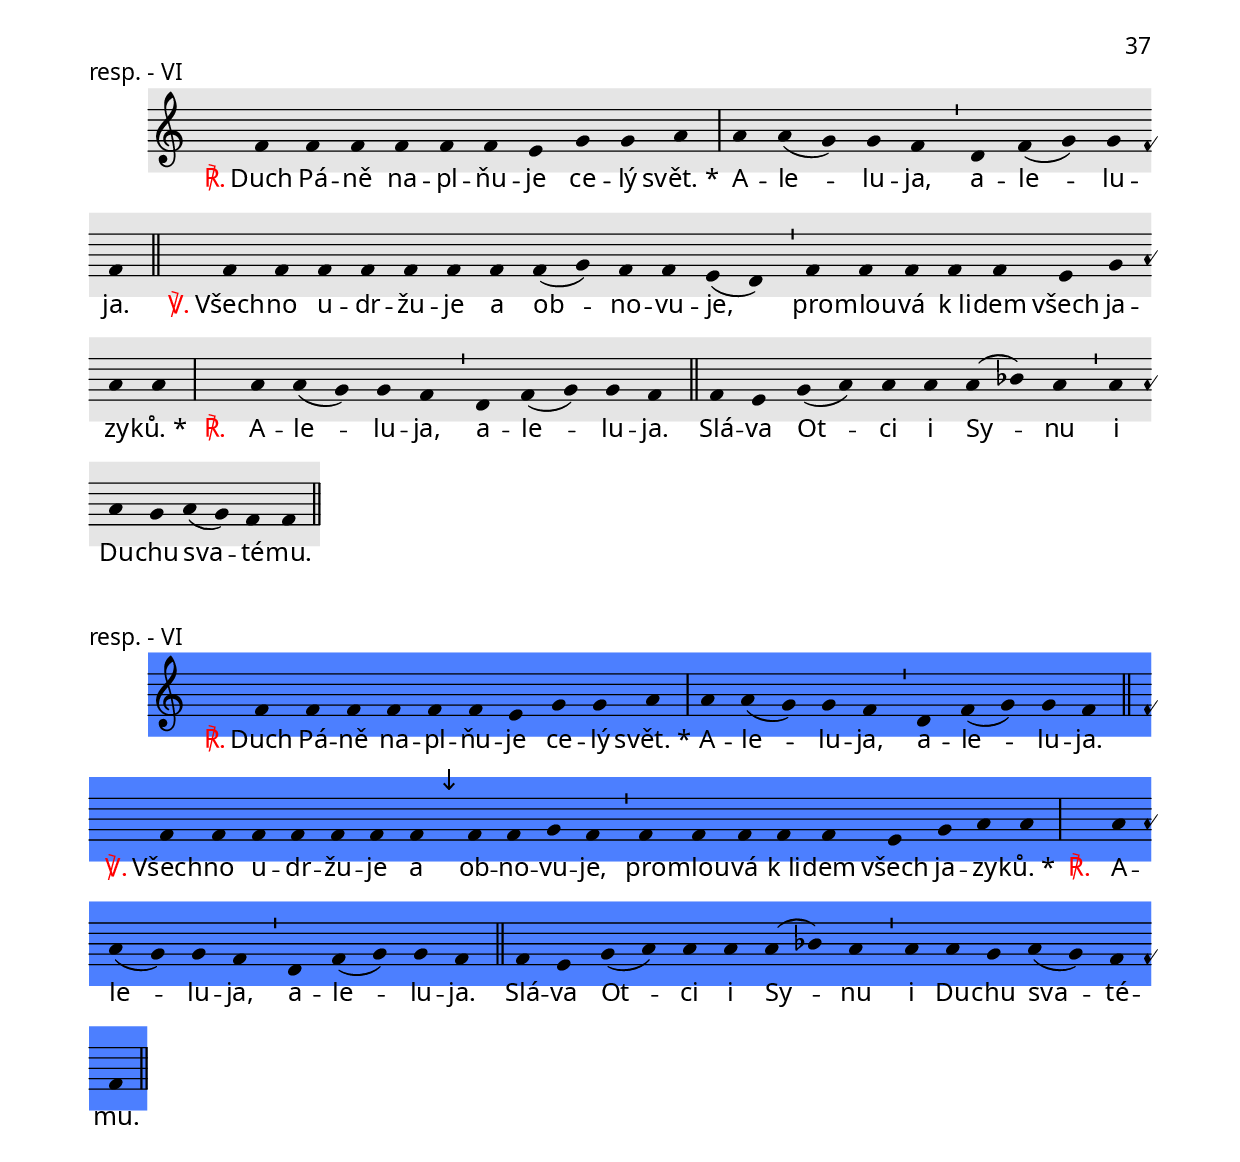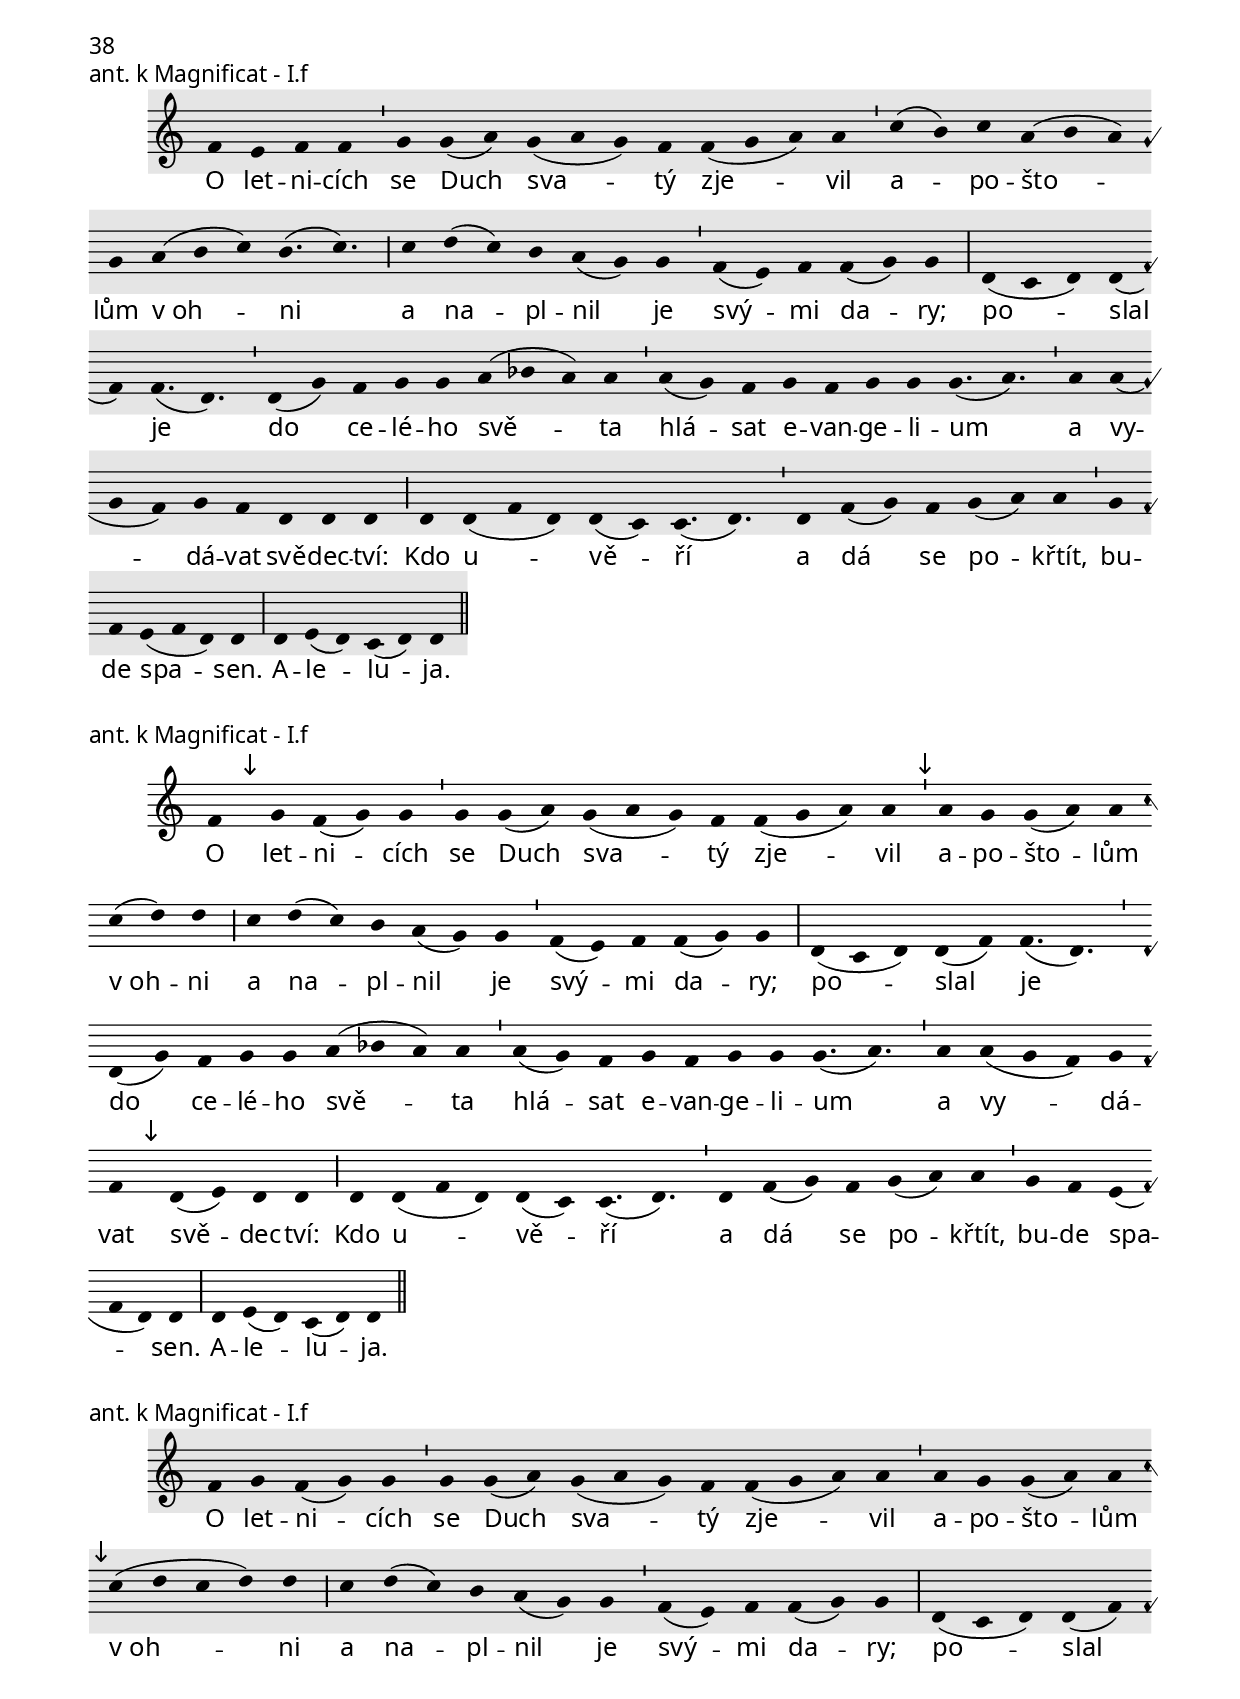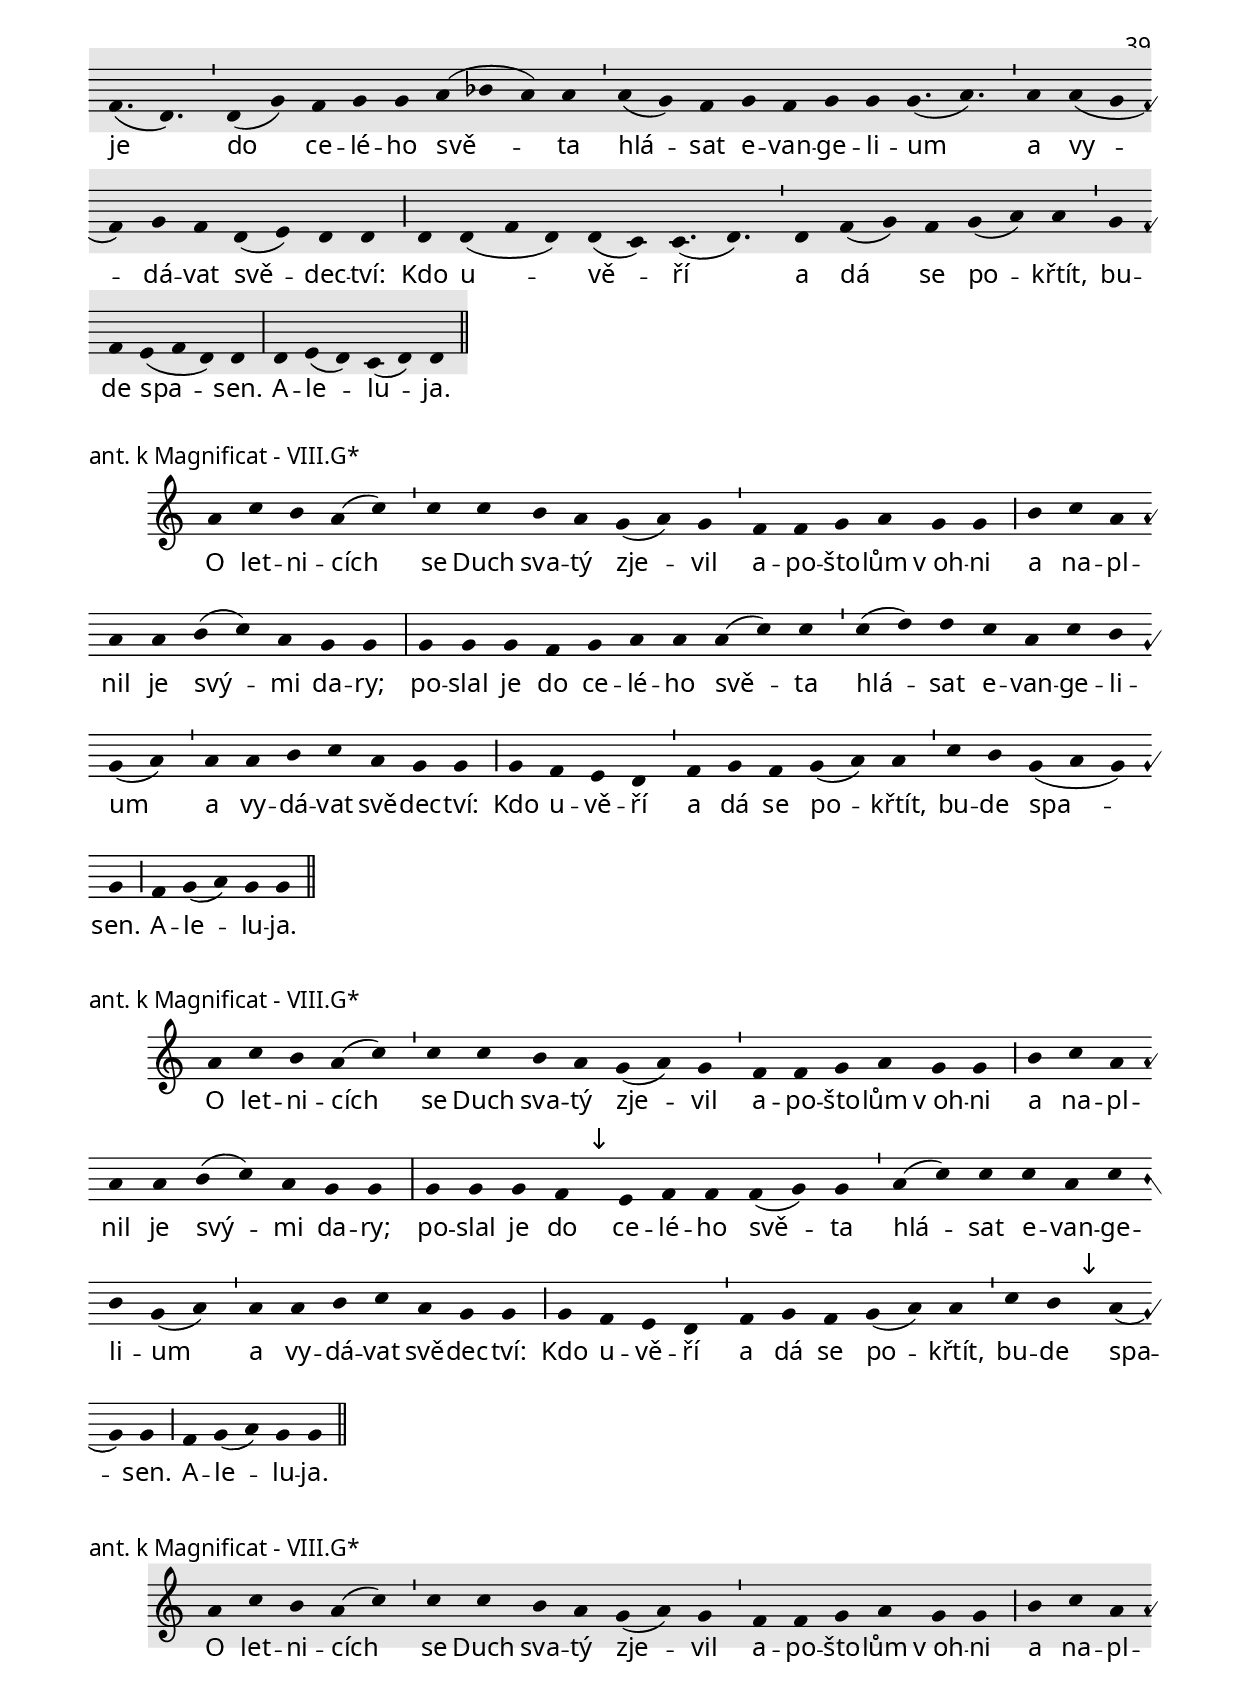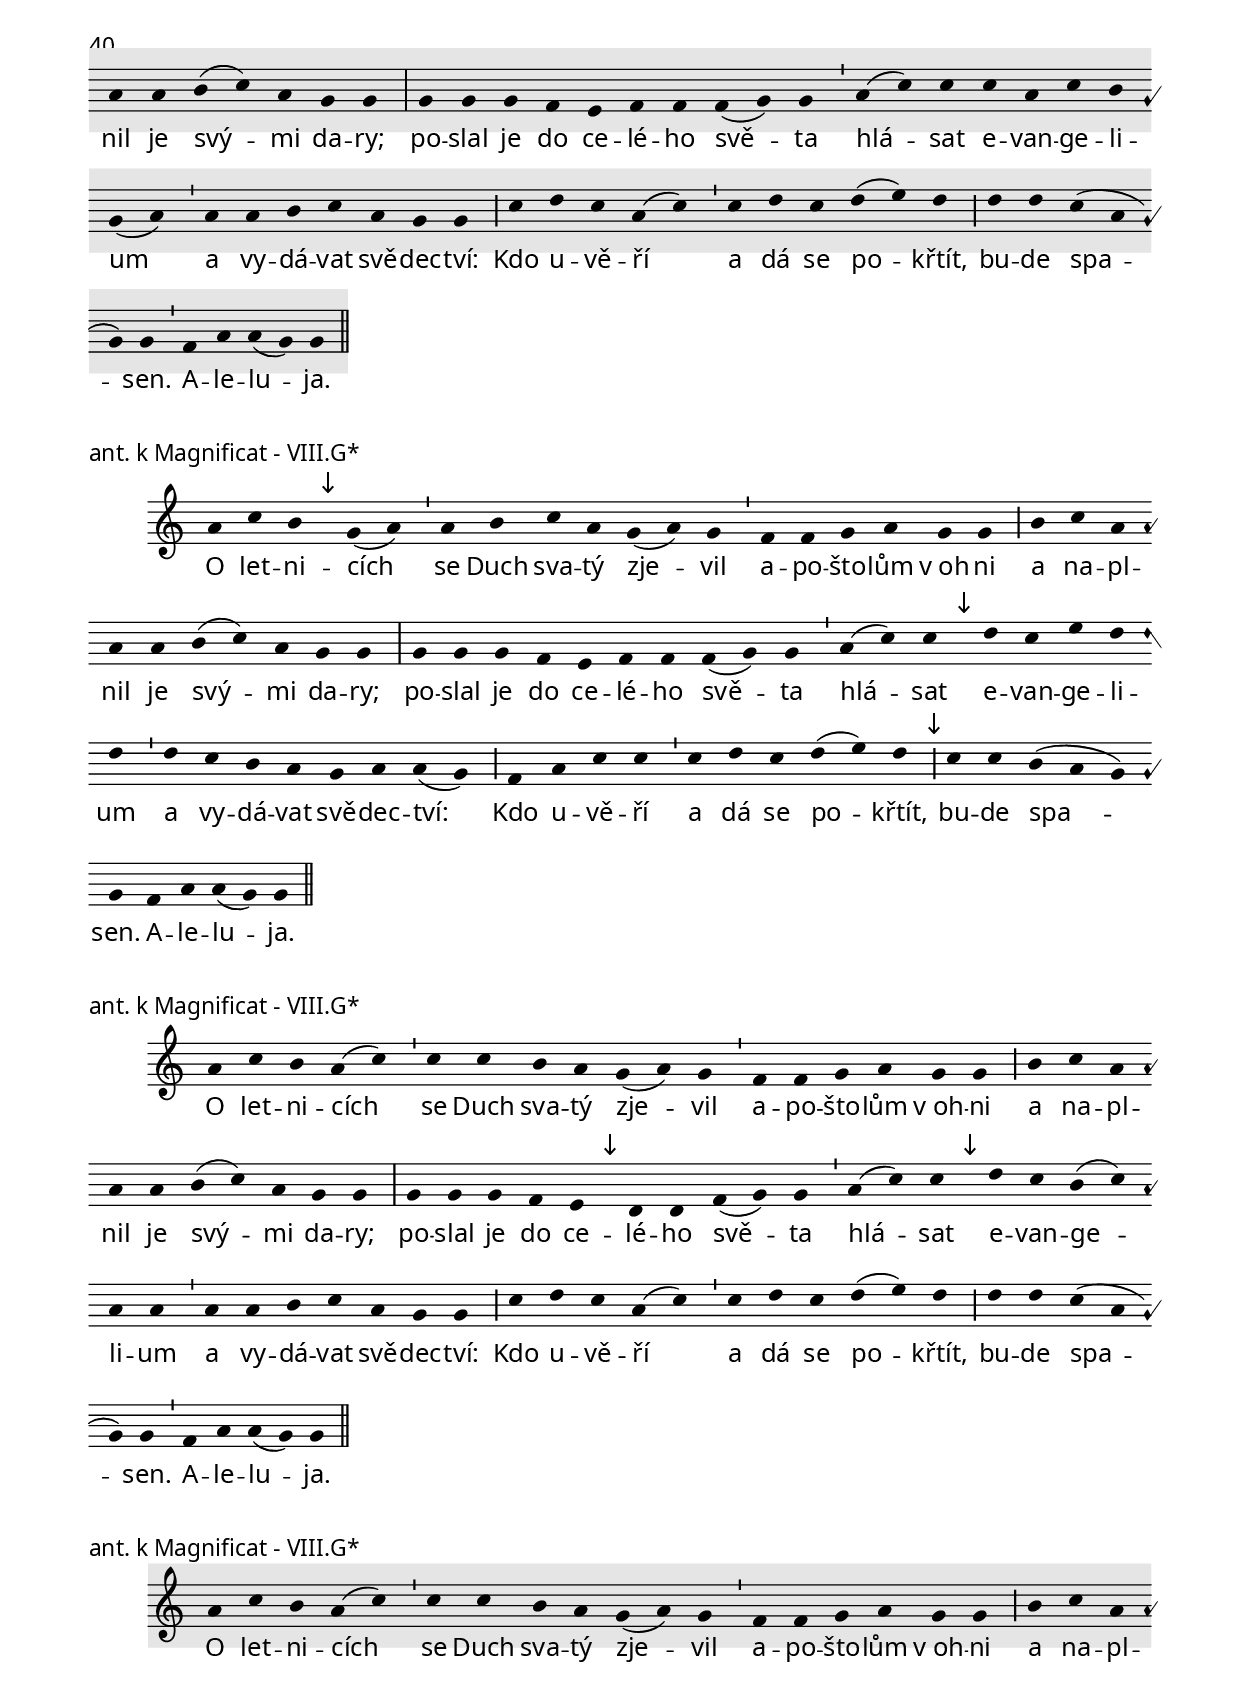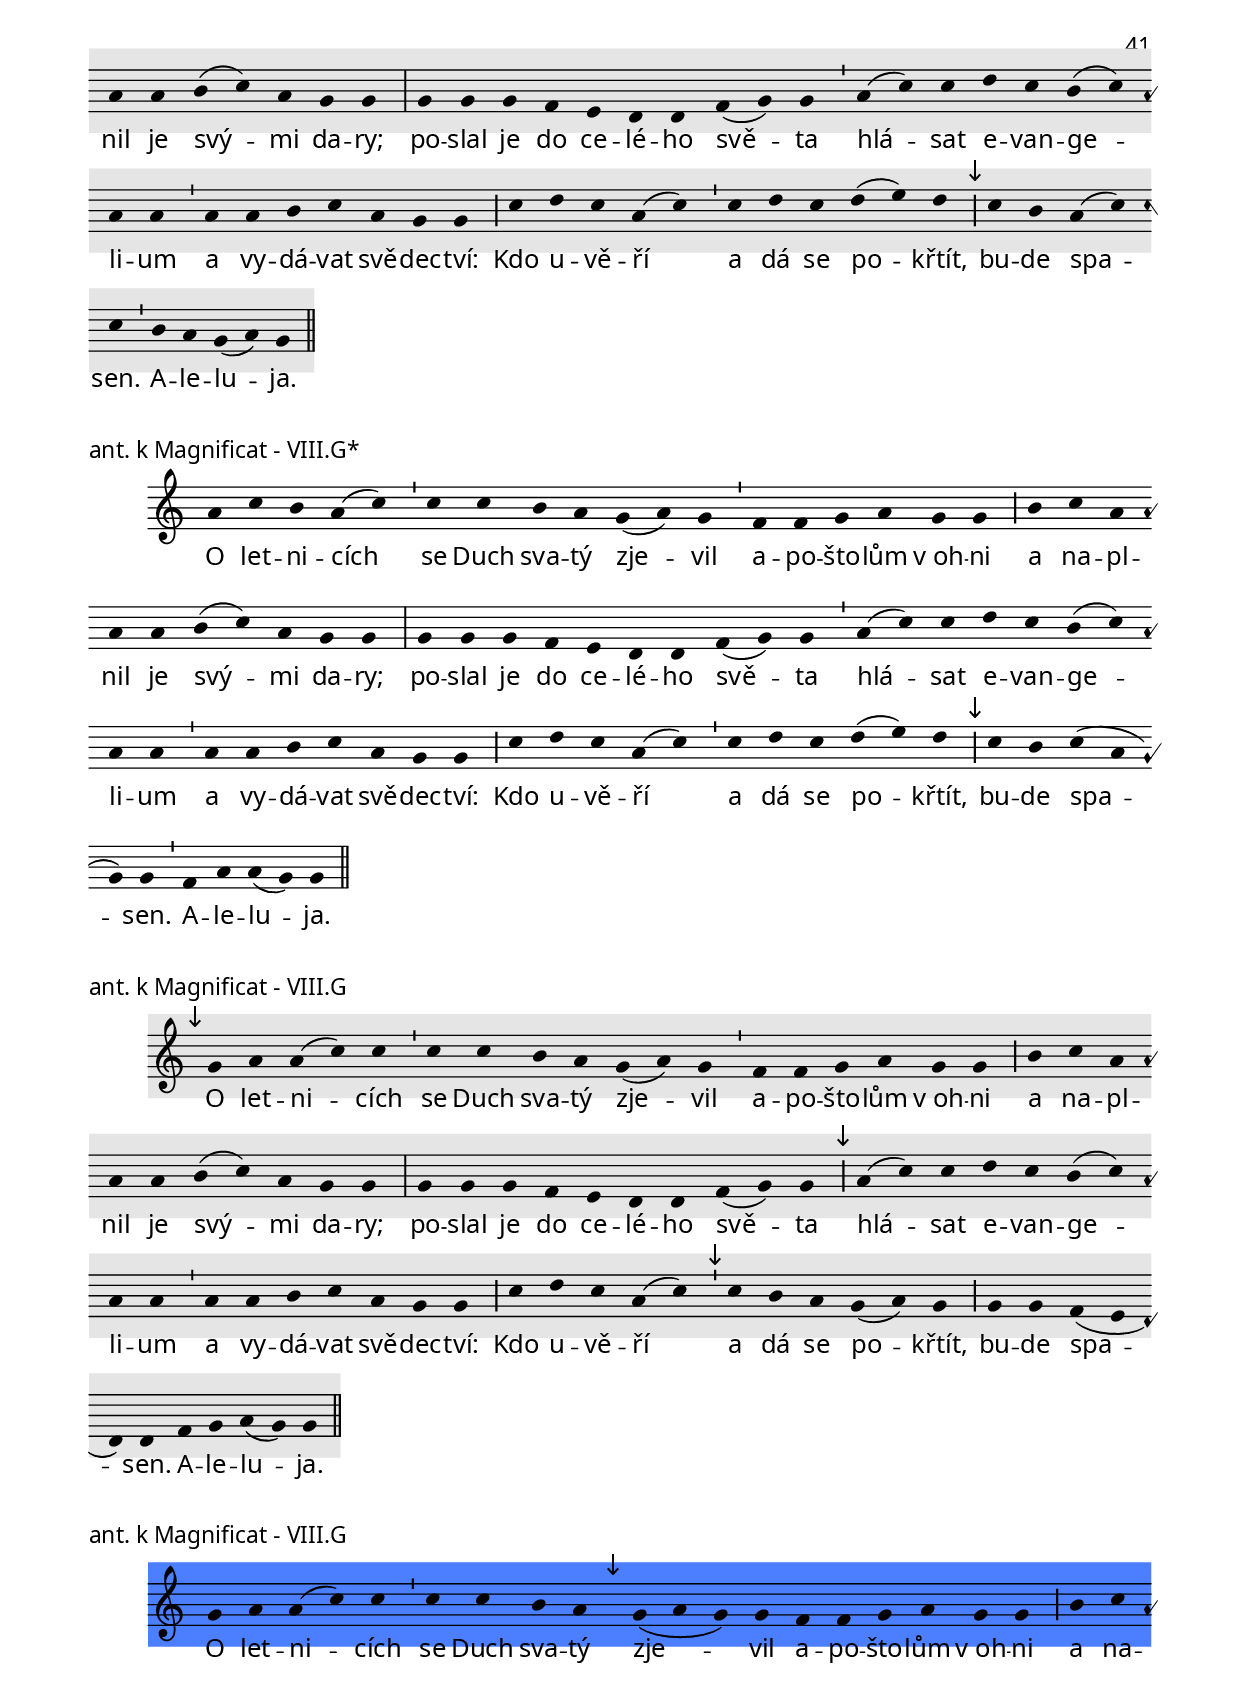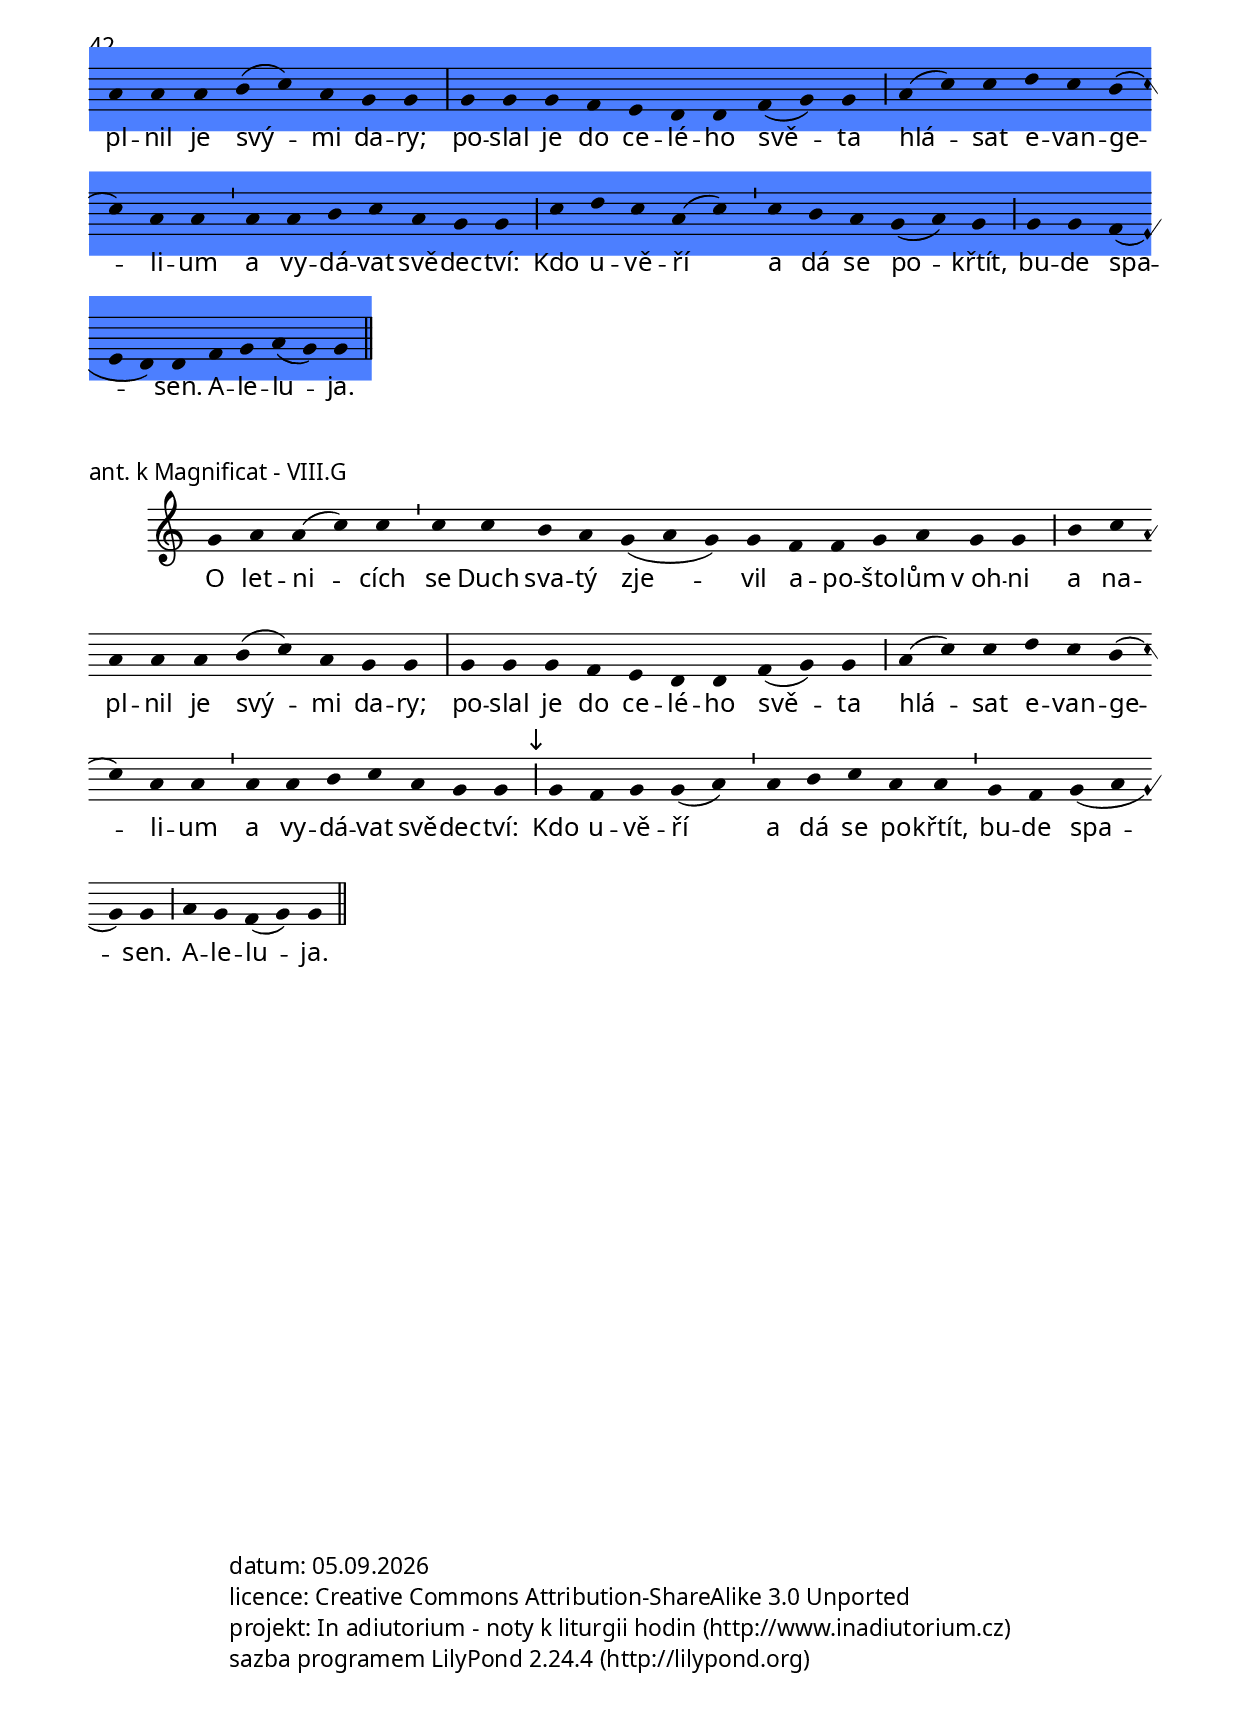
\version "2.14.2"

\header {
  title = "slavnost Seslání Ducha svatého"
  composer = "Jakub Pavlík"
}

\include "spolecne.ly"
\include "dilyresponsorii.ly"

\markup {\nadpisHodinka {"1. nešpory"}}

\score {
  \relative c' {
    \zvyraznovacSedy
    \choralniRezim
    d4( a') g f f( a) a \barMin
    a a( c) c b( g) g g( a) g f e f d d \barMax
    d f( e) d4. d \barFinalis
  }
  \addlyrics {
    Na -- stal den let -- nic
    a všich -- ni by -- li spo -- leč -- ně po -- hro -- ma -- dě.
    A -- le -- lu -- ja.
  }
  \header {
    quid = "1. ant."
    modus = "I"
    differentia = "D"
    psalmus = "Žalm 113"
    id = ""
    piece = \markup {\sestavTitulek}
  }
}

\score {
  \relative c' {
    \zvyraznovacSedy
    \key f \major
    \choralniRezim
    d4( a') g f f( a) a \barMin
    a \mark\sipka bes bes a g a g f e f d d \barMaior
    e f d d \barFinalis
  }
  \addlyrics {
    Na -- stal den let -- nic
    a všich -- ni by -- li spo -- leč -- ně po -- hro -- ma -- dě.
    A -- le -- lu -- ja.
  }
  \header {
    quid = "1. ant."
    modus = "I"
    differentia = "D"
    psalmus = "Žalm 113"
    id = "1ne-a1"
    piece = \markup {\sestavTitulek}
  }
}

\score {
  \relative c' {
    \zvyraznovacSedy
    \key f \major
    \choralniRezim
    d4( a') g f f( a) a \barMin
    a bes bes a g a g f e f d d \barMaior
    \mark\sipka e d c( d) d \barFinalis
  }
  \addlyrics {
    Na -- stal den let -- nic
    a všich -- ni by -- li spo -- leč -- ně po -- hro -- ma -- dě.
    A -- le -- lu -- ja.
  }
  \header {
    quid = "1. ant."
    modus = "I"
    differentia = "D"
    psalmus = "Žalm 113"
    placet = "_Nastal_ se těžko zpívá, zároveň dramatická forma neodpovídá výpovědi"
    id = "1ne-a1"
    piece = \markup {\sestavTitulek}
  }
}

\score {
  \relative c' {
    \key f \major
    \choralniRezim
    d4( a') \mark\sipka a g g( a) a \barMin
    a bes bes a g a g f e f d d \barMaior
    e d c( d) d \barFinalis
  }
  \addlyrics {
    Na -- stal den let -- nic
    a všich -- ni by -- li spo -- leč -- ně po -- hro -- ma -- dě.
    A -- le -- lu -- ja.
  }
  \header {
    quid = "1. ant."
    modus = "I"
    differentia = "D"
    psalmus = "Žalm 113"
    id = "1ne-a1"
    piece = \markup {\sestavTitulek}
  }
}

\score {
  \relative c' {
    \zvyraznovacModry
    \key f \major
    \choralniRezim
    \mark\sipka f4 f g g( a) a \barMin
    a bes bes a g a g f e f d d \barMaior
    e d c( d) d \barFinalis
  }
  \addlyrics {
    Na -- stal den let -- nic
    a všich -- ni by -- li spo -- leč -- ně po -- hro -- ma -- dě.
    A -- le -- lu -- ja.
  }
  \header {
    quid = "1. ant."
    modus = "I"
    differentia = "f"
    psalmus = "Žalm 113"
    id = "1ne-a1"
    piece = \markup {\sestavTitulek}
  }
}

\score {
  \relative c' {
    \choralniRezim
    f4 f g g( a) a \barMin
    g a a g f g a f e f d d \barMin
    e c c( d) d \barFinalis
  }
  \addlyrics {
    Na -- stal den let -- nic
    a všich -- ni by -- li spo -- leč -- ně po -- hro -- ma -- dě.
    A -- le -- lu -- ja.
  }
  \header {
    quid = "1. ant."
    modus = "I"
    differentia = "f"
    psalmus = "Žalm 113"
    id = "1ne-a1"
    piece = \markup {\sestavTitulek}
  }
}

\score {
  \relative c' {
    \choralniRezim
    \key f \major
    d4( a') a a a( bes a) a \barMaior
    f g( a f d) d \barMin
    f( e) f g( f e) d c c d d d \barMaior
    e f d( c) d \barFinalis
  }
  \addlyrics {
    Na -- stal den let -- nic
    a všich -- ni by -- li spo -- leč -- ně po -- hro -- ma -- dě.
    A -- le -- lu -- ja.
  }
  \header {
    quid = "1. ant."
    modus = "I"
    differentia = "D"
    psalmus = "Žalm 113"
    id = ""
    piece = \markup {\sestavTitulek}
  }
}

\score {
  \relative c'' {
    \choralniRezim
    d4c d d( e) d \barMaior
    d d( f) f e( c) c \barMin c( d c) b( g) g g a a a \barMaior
    b c a a \barFinalis
  }
  \addlyrics {
    Na -- stal den let -- nic
    a všich -- ni by -- li spo -- leč -- ně po -- hro -- ma -- dě.
    A -- le -- lu -- ja.
  }
  \header {
    quid = "1. ant."
    modus = "IV alt"
    differentia = "A"
    psalmus = "Žalm 113"
    id = ""
    piece = \markup {\sestavTitulek}
  }
}

\pageBreak

\score {
  \relative c'' {
    \zvyraznovacSedy
    \choralniRezim
    a4( g) a( g) a b( c) c \barMin
    c d( e) d( c) b c c( d e) d d \barMin
    c( b a) b g g \barMaior
    g g( c) c c c d( f) e d( c a) a \barMin
    c( b) a g( a) a( g) \barMax
    g g( a) g4. g \barFinalis
  }
  \addlyrics {
    Nad a -- po -- što -- ly
    se u -- ká -- za -- ly ja -- zy -- ky
    ja -- ko z_oh -- ně;
    a všich -- ni by -- li na -- pl -- ně -- ni
    Du -- chem sva -- tým.
    A -- le -- lu -- ja.
  }
  \header {
    quid = "2. ant."
    modus = "VII"
    differentia = "a"
    psalmus = "Žalm 147-I (1-11)"
    id = ""
    piece = \markup {\sestavTitulek}
  }
}

\markup{Tady prospěje prořezat:}

\score {
  \relative c'' {
    \zvyraznovacSedy
    \choralniRezim
    \mark\sipka a4 g a b( c) c \barMin
    \mark\sipka c d e d c c( d e) d d \barMin
    c( b a) b g g \barMaior
    g \mark\sipka a c c c d( f) e d( c a) a \barMin
    c( b) a g( a) a( g) \barMaior
    g g( a) g g \barFinalis
  }
  \addlyrics {
    Nad a -- po -- što -- ly
    se u -- ká -- za -- ly ja -- zy -- ky
    ja -- ko z_oh -- ně;
    a všich -- ni by -- li na -- pl -- ně -- ni
    Du -- chem sva -- tým.
    A -- le -- lu -- ja.
  }
  \header {
    quid = "2. ant."
    modus = "VII"
    differentia = "a"
    psalmus = "Žalm 147-I"
    id = "1ne-a2"
    piece = \markup {\sestavTitulek}
  }
}

\score {
  \relative c'' {
    \zvyraznovacSedy
    \choralniRezim
    a4 g a b( c) c \barMin
    c d e d c c( d e) d d \barMin
    c( b a) b g g \barMaior
    g a c c c d( f) e d( c a) a \barMin
    c( b) a g( a) a( g) \barMaior
    \mark\sipka a g f( g) g \barFinalis
  }
  \addlyrics {
    Nad a -- po -- što -- ly
    se u -- ká -- za -- ly ja -- zy -- ky
    ja -- ko z_oh -- ně;
    a všich -- ni by -- li na -- pl -- ně -- ni
    Du -- chem sva -- tým.
    A -- le -- lu -- ja.
  }
  \header {
    quid = "2. ant."
    modus = "VII"
    differentia = "a"
    psalmus = "Žalm 147-I"
    id = "1ne-a2"
    piece = \markup {\sestavTitulek}
  }
}

\score {
  \relative c'' {
    \zvyraznovacModry
    \choralniRezim
    a4 g a \mark\sipka a( c) c \barMin
    c d e d c c( d e) d d \barMin
    c( b a) b g g \barMaior
    g a c c c d( f) e d( c a) a \barMin
    c( b) a g( a) a( g) \barMaior
    a g f( g) g \barFinalis
  }
  \addlyrics {
    Nad a -- po -- što -- ly
    se u -- ká -- za -- ly ja -- zy -- ky
    ja -- ko z_oh -- ně;
    a všich -- ni by -- li na -- pl -- ně -- ni
    Du -- chem sva -- tým.
    A -- le -- lu -- ja.
  }
  \header {
    quid = "2. ant."
    modus = "VII"
    differentia = "a"
    psalmus = "Žalm 147-I"
    id = "1ne-a2"
    piece = \markup {\sestavTitulek}
  }
}

\score {
  \relative c'' {
    \choralniRezim
    d4( c b) c b c( d) d( c) \barMin
    c d d c b c( d e) d d \barMin
    e e d( c d) c( b) \barMaior
  }
  \addlyrics {
    Nad a -- po -- što -- ly
    se u -- ká -- za -- ly ja -- zy -- ky
    ja -- ko z_oh -- ně;
    a všich -- ni by -- li na -- pl -- ně -- ni
    Du -- chem sva -- tým.
    A -- le -- lu -- ja.
  }
  \header {
    quid = "2. ant."
    modus = "VII"
    differentia = "a"
    psalmus = "Žalm 147-I"
    id = "1ne-a2"
    piece = \markup {\sestavTitulek}
  }
}

\pageBreak

\score {
  \relative c'' {
    \zvyraznovacSedy
    \choralniRezim
    g4( c) b( c) c4.( d) \barMin
    c4 b a( b) c( a g4.) g a4( g) f( g) g \barMaior
    g f( e) d \barMin
    e( f) g a g4. g \barMax
    g4 a g4. g \barFinalis
  }
  \addlyrics {
    Duch sva -- tý,
    kte -- rý vy -- chá -- zí od Ot -- ce,
    ten zje -- ví
    Kris -- to -- vu slá -- vu.
    A -- le -- lu -- ja.
  }
  \header {
    quid = "3. ant."
    modus = "VIII"
    differentia = "G"
    psalmus = "Zj 15"
    id = "1ne-a3"
    piece = \markup {\sestavTitulek}
  }
}

\score {
  \relative c'' {
    \zvyraznovacSedy
    \choralniRezim
    g4( c) b( c) c4.( d) \barMin
    c4 b a( b) c( a g4.) g a4( g) f( g) g \barMaior
    g f( e) d \barMin
    e( f) g a g4. g \barMax
    g4 \mark\sipka g( a) g4. g \barFinalis
  }
  \addlyrics {
    Duch sva -- tý,
    kte -- rý vy -- chá -- zí od Ot -- ce,
    ten zje -- ví
    Kris -- to -- vu slá -- vu.
    A -- le -- lu -- ja.
  }
  \header {
    quid = "3. ant."
    modus = "VIII"
    differentia = "G"
    psalmus = "Zj 15"
    id = "1ne-a3"
    piece = \markup {\sestavTitulek}
  }
}

\score {
  \relative c'' {
    \zvyraznovacModry
    \choralniRezim
    g4( c) b( c) c( d) \barMin
    c4 b a( b) c( a g4.) g a4( g) f( g) g \barMaior
    g f( e) d \barMin
    e( f) g a g g \barMaior
    \mark\sipka a g f( g) g \barFinalis
  }
  \addlyrics {
    Duch sva -- tý,
    kte -- rý vy -- chá -- zí od Ot -- ce,
    ten zje -- ví
    Kris -- to -- vu slá -- vu.
    A -- le -- lu -- ja.
  }
  \header {
    quid = "3. ant."
    modus = "VIII"
    differentia = "G"
    psalmus = "Zj 15"
    id = "1ne-a3"
    piece = \markup {\sestavTitulek}
  }
}

\score {
  \relative c'' {
    \choralniRezim
    \mark\sipka g4 a( c) c( d) \barMin
    c4 b a( b) c( a g4.) g a4( g) f( g) g \barMaior
    g f( e) d \barMin
    e( f) g a g g \barMaior
    a g f( g) g \barFinalis
  }
  \addlyrics {
    Duch sva -- tý,
    kte -- rý vy -- chá -- zí od Ot -- ce,
    ten zje -- ví
    Kris -- to -- vu slá -- vu.
    A -- le -- lu -- ja.
  }
  \header {
    quid = "3. ant."
    modus = "VIII"
    differentia = "G"
    psalmus = "Zj 15"
    id = "1ne-a3"
    piece = \markup {\sestavTitulek}
  }
}

\score {
  \relative c'' {
    \choralniRezim
    g4 a( c) \mark\sipka c \barMin
    b a g( a) g4. g a4( g) f( g) g \barMaior
    g f( e) d \barMin
    e( f) g a g g \barMaior
    a g f( g) g \barFinalis
  }
  \addlyrics {
    Duch sva -- tý,
    kte -- rý vy -- chá -- zí od Ot -- ce,
    ten zje -- ví
    Kris -- to -- vu slá -- vu.
    A -- le -- lu -- ja.
  }
  \header {
    quid = "3. ant."
    modus = "VIII"
    differentia = "G"
    psalmus = "Zj 15"
    id = "1ne-a3"
    piece = \markup {\sestavTitulek}
  }
}

\pageBreak

\markup{Responsorium \italic{"\"Přímluvce, Duch svatý\""}. (Je mezi velikonočními responsorii.)}

\score {
  \relative c'' {
    \zvyraznovacSedy
    \choralniRezim
    c4( d) d( a) a b( g) g \barMin
    a g a c b a4. a \barMaior
    a4 a( g f) g( f) g( a) \barMin g( f) e f d4. d \barMax

    d4 d d( a') a( g a) g( f) f( g) g g \barMin
    a( b c) b g a a \barMaior
    a g a( c) c c b( g) g \barMin
    a( b a) g( f) f( g a) g g \barMax

    g a( b c a) g( a g) g \barFinalis
  }
  \addlyrics {
    Přijď, Du -- chu sva -- tý,
    na -- plň srd -- ce svých věr -- ných
    a za -- pal v_nich o -- heň své lás -- ky;

    ty jsi shro -- máž -- dil ná -- ro -- dy
    v_jed -- no -- tě ví -- ry,
    i když kaž -- dý z_nich mlu -- ví
    ji -- ným ja -- zy -- kem.

    A -- le -- lu -- ja.
  }
  \header {
    quid = "ant. k Magnificat"
    modus = "VIII"
    differentia = "c"
    psalmus = ""
    id = "1ne-amag"
    piece = \markup {\sestavTitulekBezZalmu}
  }
}

\score {
  \relative c'' {
    \choralniRezim
    c4( d) d( a) a b( g) g \barMin
    a g a c b a4. a \barMaior
    a4 a( g f) g( f) g( a) \barMin g( f) e f d4. d \barMax

    d4 d d( a') a( g a) g( f) f( g) g g \barMin
    a( b c) b g a a \barMaior
    a g a( c) c c b( g) g \barMin
    a( b a) g( f) f( g a) g g \barMaior

    \mark\sipka a( b) c( a) g( a) g \barFinalis
    a( c) a( g) f( a) g \barFinalis
  }
  \addlyrics {
    Přijď, Du -- chu sva -- tý,
    na -- plň srd -- ce svých věr -- ných
    a za -- pal v_nich o -- heň své lás -- ky;

    ty jsi shro -- máž -- dil ná -- ro -- dy
    v_jed -- no -- tě ví -- ry,
    i když kaž -- dý z_nich mlu -- ví
    ji -- ným ja -- zy -- kem.

    A -- le -- lu -- ja.
    A -- le -- lu -- ja.
    A -- le -- lu -- ja.
    A -- le -- lu -- ja.
    A -- le -- lu -- ja.
    A -- le -- lu -- ja.
  }
  \header {
    quid = "ant. k Magnificat"
    modus = "VIII"
    differentia = "c"
    psalmus = ""
    placet = "Vzorkovnice aleluja"
    id = "1ne-amag"
    piece = \markup {\sestavTitulekBezZalmu}
  }
}

\score {
  \relative c'' {
    \zvyraznovacSedy
    \choralniRezim
    c4( d) d( a) a b( g) g \barMin
    a g a c b a4. a \barMaior
    a4 a( g f) g( f) g( a) \barMin g( f) e f d4. d \barMax

    d4 d d( a') a( g a) g( f) f( g) g g \barMin
    a( b c) b g a a \barMaior
    a g a( c) c c b( g) g \barMin
    a( b a) g( f) f( g a) g g \barMax

    \mark\sipka g g( a) g g \barFinalis
  }
  \addlyrics {
    Přijď, Du -- chu sva -- tý,
    na -- plň srd -- ce svých věr -- ných
    a za -- pal v_nich o -- heň své lás -- ky;

    ty jsi shro -- máž -- dil ná -- ro -- dy
    v_jed -- no -- tě ví -- ry,
    i když kaž -- dý z_nich mlu -- ví
    ji -- ným ja -- zy -- kem.

    A -- le -- lu -- ja.
  }
  \header {
    quid = "ant. k Magnificat"
    modus = "VIII"
    differentia = "c"
    psalmus = ""
    id = "1ne-amag"
    piece = \markup {\sestavTitulekBezZalmu}
  }
}

\score {
  \relative c'' {
    \zvyraznovacModry
    \choralniRezim
    c4( d) d( a) a b( g) g \barMin
    a g a c b a a \barMaior
    a4 a( g f) g( f) g( a) \barMin g( f) e f d d \barMax

    d4 d d( a') a( g a) g( f) f( g) g g \barMin
    a( b c) b g a a \barMaior
    a g a( c) c c b( g) g \barMin
    a( b a) g( f) f( g a) g g \barMaior

    \mark\sipka f g( a) g g \barFinalis
  }
  \addlyrics {
    Přijď, Du -- chu sva -- tý,
    na -- plň srd -- ce svých věr -- ných
    a za -- pal v_nich o -- heň své lás -- ky;

    ty jsi shro -- máž -- dil ná -- ro -- dy
    v_jed -- no -- tě ví -- ry,
    i když kaž -- dý z_nich mlu -- ví
    ji -- ným ja -- zy -- kem.

    A -- le -- lu -- ja.
  }
  \header {
    quid = "ant. k Magnificat"
    modus = "VIII"
    differentia = "c"
    psalmus = ""
    placet = "kvintová pes na _shro_ je nepříliš zpěvná, recitace kvartu pod finálou ke zpěvákům surová"
    id = "1ne-amag"
    piece = \markup {\sestavTitulekBezZalmu}
  }
}

\markup\justify{
  Následující varianta samozřejmě ještě o sekundu zvětšuje rozsah,
  ale zdá se mi, že problém zpěvnosti recitace hluboko pod finálou
  i kvintové pes na ne-kdovíjak-zpěvné slabice _shro_
  do značné míry řeší.
  Hlavním kamenem úrazu je hluboká plochá recitace,
  a tu stačí rozbít drobným pohybem.
}

\score {
  \relative c'' {
    \choralniRezim
    c4( d) d( a) a b( g) g \barMin
    a g a c b a a \barMaior
    a4 a( g f) g( f) g( a) \barMin g( f) e f d d \barMax

    \mark\sipka c4 d d( a') a( g a) g( f) f( g) g g \barMin
    a( b c) b g a a \barMaior
    a g a( c) c c b( g) g \barMin
    a( b a) g( f) f( g a) g g \barMaior

    f g( a) g g \barFinalis
  }
  \addlyrics {
    Přijď, Du -- chu sva -- tý,
    na -- plň srd -- ce svých věr -- ných
    a za -- pal v_nich o -- heň své lás -- ky;

    ty jsi shro -- máž -- dil ná -- ro -- dy
    v_jed -- no -- tě ví -- ry,
    i když kaž -- dý z_nich mlu -- ví
    ji -- ným ja -- zy -- kem.

    A -- le -- lu -- ja.
  }
  \header {
    quid = "ant. k Magnificat"
    modus = "VIII"
    differentia = "c"
    psalmus = ""
    id = "1ne-amag"
    piece = \markup {\sestavTitulekBezZalmu}
  }
}

\score {
  \relative c'' {
    \choralniRezim
    c4( d) d( a) a b( g) g \barMin
    a g a c b a a \barMaior
    a4 a( g f) g( f) g( a) \barMin g( f) e f d d \barMax

    \mark\sipka f g g( a) a( g a) g( f) f( g) g g \barMin
    a( b c) b g a a \barMaior
    a g a( c) c c b( g) g \barMin
    a( b a) g( f) f( g a) g g \barMaior

    f g( a) g g \barFinalis
  }
  \addlyrics {
    Přijď, Du -- chu sva -- tý,
    na -- plň srd -- ce svých věr -- ných
    a za -- pal v_nich o -- heň své lás -- ky;

    ty jsi shro -- máž -- dil ná -- ro -- dy
    v_jed -- no -- tě ví -- ry,
    i když kaž -- dý z_nich mlu -- ví
    ji -- ným ja -- zy -- kem.

    A -- le -- lu -- ja.
  }
  \header {
    quid = "ant. k Magnificat"
    modus = "VIII"
    differentia = "c"
    psalmus = ""
    id = "1ne-amag"
    piece = \markup {\sestavTitulekBezZalmu}
  }
}

\score {
  \relative c'' {
    \choralniRezim
    c4( d) d( a) a b( g) g \barMin
    a g a c b a a \barMaior
    a4 a( g f) g( f) g( a) \barMin g( f) e f d d \barMax

    f g \mark\sipka a( g a) g f f( g) g g \barMin
    a( b c) b g a a \barMaior
    a g a( c) c c b( g) g \barMin
    a( b a) g( f) f( g a) g g \barMaior

    f g( a) g g \barFinalis
  }
  \addlyrics {
    Přijď, Du -- chu sva -- tý,
    na -- plň srd -- ce svých věr -- ných
    a za -- pal v_nich o -- heň své lás -- ky;

    ty jsi shro -- máž -- dil ná -- ro -- dy
    v_jed -- no -- tě ví -- ry,
    i když kaž -- dý z_nich mlu -- ví
    ji -- ným ja -- zy -- kem.

    A -- le -- lu -- ja.
  }
  \header {
    quid = "ant. k Magnificat"
    modus = "VIII"
    differentia = "c"
    psalmus = ""
    id = "1ne-amag"
    piece = \markup {\sestavTitulekBezZalmu}
  }
}

\score {
  \relative c'' {
    \choralniRezim
    c4( d) d( a) a b( g) g \barMin
    a g a c b a a \barMaior
    a4 a( g f) g( f) g( a) \barMin g( f) e f d d \barMax

    f g \mark\sipka g( a) g f f( g) g g \barMin
    a( b c) b g a a \barMaior
    a g a( c) c c b( g) g \barMin
    a( b a) g( f) f( g a) g g \barMaior

    f g( a) g g \barFinalis
  }
  \addlyrics {
    Přijď, Du -- chu sva -- tý,
    na -- plň srd -- ce svých věr -- ných
    a za -- pal v_nich o -- heň své lás -- ky;

    ty jsi shro -- máž -- dil ná -- ro -- dy
    v_jed -- no -- tě ví -- ry,
    i když kaž -- dý z_nich mlu -- ví
    ji -- ným ja -- zy -- kem.

    A -- le -- lu -- ja.
  }
  \header {
    quid = "ant. k Magnificat"
    modus = "VIII"
    differentia = "c"
    psalmus = ""
    id = "1ne-amag"
    piece = \markup {\sestavTitulekBezZalmu}
  }
}

\score {
  \relative c'' {
    \choralniRezim
    c4( d) d( a) a b( g) g \barMin
    a g a c b a a \barMaior
    a4 a( g f) g( f) g( a) \barMin g( f) e f d d \barMax

    f g \mark\sipka g( a g) g( f) g g( a) a a \barMin
    a( b c) b g a a \barMaior
    a g a( c) c c b( g) g \barMin
    a( b a) g( f) f( g a) g g \barMaior

    f g( a) g g \barFinalis
  }
  \addlyrics {
    Přijď, Du -- chu sva -- tý,
    na -- plň srd -- ce svých věr -- ných
    a za -- pal v_nich o -- heň své lás -- ky;

    ty jsi shro -- máž -- dil ná -- ro -- dy
    v_jed -- no -- tě ví -- ry,
    i když kaž -- dý z_nich mlu -- ví
    ji -- ným ja -- zy -- kem.

    A -- le -- lu -- ja.
  }
  \header {
    quid = "ant. k Magnificat"
    modus = "VIII"
    differentia = "c"
    psalmus = ""
    id = "1ne-amag"
    piece = \markup {\sestavTitulekBezZalmu}
  }
}

\score {
  \relative c'' {
    \choralniRezim
    c4( d) d( a) a b( g) g \barMin
    a g a c b a a \barMaior
    a4 a( g f) g( f) g( a) \barMin g( f) e f d d \barMax

    \mark\sipka a' a g( a) g f g( a) a a \barMin
    a( b c) b g a a \barMaior
    a g a( c) c c b( g) g \barMin
    a( b a) g( f) f( g a) g g \barMaior

    f g( a) g g \barFinalis
  }
  \addlyrics {
    Přijď, Du -- chu sva -- tý,
    na -- plň srd -- ce svých věr -- ných
    a za -- pal v_nich o -- heň své lás -- ky;

    ty jsi shro -- máž -- dil ná -- ro -- dy
    v_jed -- no -- tě ví -- ry,
    i když kaž -- dý z_nich mlu -- ví
    ji -- ným ja -- zy -- kem.

    A -- le -- lu -- ja.
  }
  \header {
    quid = "ant. k Magnificat"
    modus = "VIII"
    differentia = "c"
    psalmus = ""
    id = "1ne-amag"
    piece = \markup {\sestavTitulekBezZalmu}
  }
}

\pageBreak

\markup {\nadpisHodinka {"invitatorium"}}

\score {
  \relative c' {
    \zvyraznovacSedy
    \choralniRezim
    d4 d( a' g4.) g \barMin
    f4 g a a g( f) e4. e \barMaior
    f4( g a4.) g4( f) \barMin
    e4 f d d \barMax
    d e( d) c( d) d \barFinalis
  }
  \addlyrics {
    Duch Pá -- ně
    na -- pl -- ňu -- je ce -- lý svět;
    pojď -- me, kla -- něj -- me se,
    a -- le -- lu -- ja!
  }
  \header {
    quid = "ant."
    modus = "I"
    differentia = "D"
    psalmus = ""
    id = "invit"
    piece = \markup {\sestavTitulekBezZalmu}
  }
}

\score {
  \relative c' {
    \choralniRezim
    d4 d( a' g) g \barMin
    f g a a g( f) e e \barMaior
    \mark\sipka d( f) f( g) \barMin
    f d c( d) d \barMax
    e f d( c) d \barFinalis
  }
  \addlyrics {
    Duch Pá -- ně
    na -- pl -- ňu -- je ce -- lý svět;
    pojď -- me, kla -- něj -- me se,
    a -- le -- lu -- ja!
  }
  \header {
    quid = "ant."
    modus = "I"
    differentia = "D"
    psalmus = ""
    id = "invit"
    piece = \markup {\sestavTitulekBezZalmu}
  }
}

\score {
  \relative c' {
    \choralniRezim
    d4 d( a' g) g \barMin
    f g a a g( f) e e \barMaior
    \mark\sipka f( g a) g f d e d \barMaior
    f d e( d) d \barFinalis
  }
  \addlyrics {
    Duch Pá -- ně
    na -- pl -- ňu -- je ce -- lý svět;
    pojď -- me, kla -- něj -- me se,
    a -- le -- lu -- ja!
  }
  \header {
    quid = "ant."
    modus = "I"
    differentia = "D"
    psalmus = ""
    id = "invit"
    piece = \markup {\sestavTitulekBezZalmu}
  }
}

\score {
  \relative c' {
    \zvyraznovacZeleny
    \choralniRezim
    d4 d( a' g) g \barMin
    f g a a g( f) e e \barMaior
    f( g a) g \mark\sipka e f e d \barMaior
    e f e( d) d \barFinalis
  }
  \addlyrics {
    Duch Pá -- ně
    na -- pl -- ňu -- je ce -- lý svět;
    pojď -- me, kla -- něj -- me se,
    a -- le -- lu -- ja!
  }
  \header {
    quid = "ant."
    modus = "I"
    differentia = "D"
    psalmus = ""
    id = "invit"
    piece = \markup {\sestavTitulekBezZalmu}
  }
}

\score {
  \relative c' {
    \choralniRezim
    d4 d( a' g4.) g \barMin
    f4 g a a g( f) e e \barMaior
    \mark\sipka f( g a g) g( e) \barMin f e c( d) d \barMaior
    c f e( d) d \barFinalis
  }
  \addlyrics {
    Duch Pá -- ně
    na -- pl -- ňu -- je ce -- lý svět;
    pojď -- me, kla -- něj -- me se,
    a -- le -- lu -- ja!
  }
  \header {
    quid = "ant."
    modus = "I"
    differentia = "D"
    psalmus = ""
    id = "invit"
    piece = \markup {\sestavTitulekBezZalmu}
  }
}

\score {
  \relative c' {
    \choralniRezim
    d4 d( a' g) g \barMin
    f g a a g( f) e e \barMaior
    f( g a \mark\sipka bes) a \barMin
    g f e d \barMaior
    e f e( d) d \barFinalis
  }
  \addlyrics {
    Duch Pá -- ně
    na -- pl -- ňu -- je ce -- lý svět;
    pojď -- me,
    kla -- něj -- me se,
    a -- le -- lu -- ja!
  }
  \header {
    quid = "ant."
    modus = "I"
    differentia = "D"
    psalmus = ""
    id = "invit"
    piece = \markup {\sestavTitulekBezZalmu}
  }
}

\score {
  \relative c' {
    \choralniRezim
    d4 \mark\sipka a'( g a4.) a \barMin
    f4 g a a g( f) e e \barMaior
    f( g a \mark\sipka g) f( g) \barMin
    f e c( d) d \barMaior
    e f d( c) d \barFinalis
  }
  \addlyrics {
    Duch Pá -- ně
    na -- pl -- ňu -- je ce -- lý svět;
    pojď -- me,
    kla -- něj -- me se,
    a -- le -- lu -- ja!
  }
  \header {
    quid = "ant."
    modus = "I"
    differentia = "D"
    psalmus = ""
    id = "invit"
    piece = \markup {\sestavTitulekBezZalmu}
  }
}

\score {
  \relative c' {
    \choralniRezim
    d4 d( a' g4.) g \barMin
    f4 g a a g( f) e e \barMaior
    \mark\sipka e( f d c) c( d) \barMin f e c( d) d \barMaior
    e f d( c) d \barFinalis
  }
  \addlyrics {
    Duch Pá -- ně
    na -- pl -- ňu -- je ce -- lý svět;
    pojď -- me, kla -- něj -- me se,
    a -- le -- lu -- ja!
  }
  \header {
    quid = "ant."
    modus = "I"
    differentia = "D"
    psalmus = ""
    id = "invit"
    piece = \markup {\sestavTitulekBezZalmu}
  }
}

\markup\nadpisSkupiny 2

\score {
  \relative c'' {
    \choralniRezim
    d4 c( a b c) c \barMin
    b c d d e( d) e e( d) \barMaior
    d( e) \[ d( c b \] \[ c b a \] \[ g a \] \[ a g) \] \barMin
    a( b) a g g \barMaior
    f g a( g) g \barFinalis
  }
  \addlyrics {
    Duch Pá -- ně
    na -- pl -- ňu -- je ce -- lý svět;
    pojď -- me, kla -- něj -- me se,
    a -- le -- lu -- ja!
  }
  \header {
    quid = "ant."
    modus = "VII"
    differentia = "d"
    psalmus = ""
    id = "invit"
    piece = \markup {\sestavTitulekBezZalmu}
  }
}

\score {
  \relative c'' {
    \choralniRezim
    d4 c( a b c) c \barMin
    b c d d e( d) e e( d) \barMaior
    d( e) \[ d( c b \] \[ c b a \] \[ g a \] \[ a g) \] \barMin
    a( b) a g g \barMaior
    f \mark\sipka e f( g) g \barFinalis
  }
  \addlyrics {
    Duch Pá -- ně
    na -- pl -- ňu -- je ce -- lý svět;
    pojď -- me, kla -- něj -- me se,
    a -- le -- lu -- ja!
  }
  \header {
    quid = "ant."
    modus = "VII"
    differentia = "d"
    psalmus = ""
    id = "invit"
    piece = \markup {\sestavTitulekBezZalmu}
  }
}

\score {
  \relative c'' {
    \choralniRezim
    d4 c( a b c) c \barMin
    b c d d e( d) e e( d) \barMaior
    d( e d c) a( b) \barMin
    c a a( g) g \barMaior
    a( b) a g g \barFinalis
  }
  \addlyrics {
    Duch Pá -- ně
    na -- pl -- ňu -- je ce -- lý svět;
    pojď -- me, kla -- něj -- me se,
    a -- le -- lu -- ja!
  }
  \header {
    quid = "ant."
    modus = "VII"
    differentia = "d"
    psalmus = ""
    id = "invit"
    piece = \markup {\sestavTitulekBezZalmu}
  }
}

\score {
  \relative c'' {
    \choralniRezim
    d4 c( a b c) c \barMin
    b c d d \mark\sipka c( b) a a \barMaior
    c( b c d) c( a g) \barMin
    f g a( g) g \barMaior

  }
  \addlyrics {
    Duch Pá -- ně
    na -- pl -- ňu -- je ce -- lý svět;
    pojď -- me,
    kla -- něj -- me se,
    a -- le -- lu -- ja!
  }
  \header {
    quid = "ant."
    modus = "VII"
    differentia = "d"
    psalmus = ""
    id = "invit"
    piece = \markup {\sestavTitulekBezZalmu}
  }
}

\markup\justify{
  Myslím, že tahle podoba spíš není definitivní,
  ale rozhodně je lepší než dosavadní.
}

\score {
  \relative c'' {
    \zvyraznovacSedy
    \choralniRezim
    d4 c( a b c) c \barMin
    b c d d c( b) a a \barMaior
    c( b c d) c( \mark\sipka b a) \barMin
    g a a( g) g \barMaior
    a( b) a g g \barFinalis
  }
  \addlyrics {
    Duch Pá -- ně
    na -- pl -- ňu -- je ce -- lý svět;
    pojď -- me,
    kla -- něj -- me se,
    a -- le -- lu -- ja!
  }
  \header {
    quid = "ant."
    modus = "VII"
    differentia = "d"
    psalmus = ""
    id = "invit"
    piece = \markup {\sestavTitulekBezZalmu}
  }
}

\score {
  \relative c'' {
    \choralniRezim
    d4 c( a \mark\sipka c d) d \barMin
    e f d d c( b) a a \barMaior
    c( b c d) c( \mark\sipka b a) \barMin
    g a a( g) g \barMaior
    \mark\sipka a b g g \barFinalis
  }
  \addlyrics {
    Duch Pá -- ně
    na -- pl -- ňu -- je ce -- lý svět;
    pojď -- me,
    kla -- něj -- me se,
    a -- le -- lu -- ja!
  }
  \header {
    quid = "ant."
    modus = "VII"
    differentia = "d"
    psalmus = ""
    id = "invit"
    piece = \markup {\sestavTitulekBezZalmu}
  }
}

\markup\nadpisSkupiny 3
\markup\justify{
  Velmi volně vychází z nedávno nově upraveného invitatoria pro dny po Nanebevstoupení.
}

\score {
  \relative c'' {
    \choralniRezim
    d4 d( e d4.) d \barMin
    c4 b c c d( e) d d \barMaior
    d( e d c) b( a) \barMin
    g a a( g) g \barMaior
    a b( a) g g \barFinalis
  }
  \addlyrics {
    Duch Pá -- ně
    na -- pl -- ňu -- je ce -- lý svět;
    pojď -- me,
    kla -- něj -- me se,
    a -- le -- lu -- ja!
  }
  \header {
    quid = "ant."
    modus = "VII"
    differentia = "d"
    psalmus = ""
    id = "invit"
    piece = \markup {\sestavTitulekBezZalmu}
  }
}

\score {
  \relative c'' {
    \zvyraznovacModry
    \choralniRezim
    d4 d( e d4.) d \barMin
    c4 b c c d( e) d d \barMaior
    d( e d c) \mark\sipka a( b) \barMin
    c a a( g) g \barMaior
    a g f( g) g \barFinalis
  }
  \addlyrics {
    Duch Pá -- ně
    na -- pl -- ňu -- je ce -- lý svět;
    pojď -- me,
    kla -- něj -- me se,
    a -- le -- lu -- ja!
  }
  \header {
    quid = "ant."
    modus = "VII"
    differentia = "d"
    psalmus = ""
    id = "invit"
    piece = \markup {\sestavTitulekBezZalmu}
  }
}

\markup\nadpisSkupiny L
\markup\justify{
  Latinská předloha má jednoduchou recitativní melodii zarámovanou dvěma
  zdobnými aleluja - a výjimečně také podobný slovosled jako překlad v DMC.
  To se alespoň předběžně zdá dobře nahrávat adaptaci.
}
\markup\justify{
  Základní osnova je podle domácích rukopisů
  (CZ-Pn XII A 24, 161r;
  CZ-Pn XII A 22, 177r),
  některé prvky v recitační části sledují spíše solesmeský Liber hymnarius.
}

\score {
  \relative c' {
    \choralniRezim
    f4( a) c c \[ c( d c \] \[ e d c b \] \[ c a) \] \barMaior
    a a( c) a c b c a g a( c) b( a) \barMaior
    a( c) a \barMin c b c a \barMaior
    a( c) \[ g( f \] \[ g a) \] a( g f g) g( f) \barFinalis
  }
  \addlyrics {
    A -- le -- lu -- ja.
    Duch Pá -- ně na -- pl -- ňu -- je ce -- lý svět;
    pojď -- me, kla -- něj -- me se,
    a -- le -- lu -- ja!
  }
  \header {
    textus_approbatus = "Duch Páně naplňuje celý svět;
    pojďme, klanějme se, aleluja!"
    quid = "ant."
    modus = "V"
    differentia = "a"
    psalmus = ""
    id = "invit"
    piece = \markup {\sestavTitulekBezZalmu}
  }
}

\score {
  \relative c' {
    \choralniRezim
    f4( a) c c \[ c( d c \] \[ e d c b \] \[ c a) \] \barMaior
    a a( c) a c b c a g a( c) b( a) \barMaior
    \mark\sipka a( b c g) a( b c) \barMin c b c a \barMaior
    a( c) \[ g( f \] \[ g a) \] a( g f g) g( f) \barFinalis
  }
  \addlyrics {
    A -- le -- lu -- ja.
    Duch Pá -- ně na -- pl -- ňu -- je ce -- lý svět;
    pojď -- me, kla -- něj -- me se,
    a -- le -- lu -- ja!
  }
  \header {
    textus_approbatus = "Duch Páně naplňuje celý svět;
    pojďme, klanějme se, aleluja!"
    quid = "ant."
    modus = "V"
    differentia = "a"
    psalmus = ""
    id = "invit"
    piece = \markup {\sestavTitulekBezZalmu}
  }
}

\score {
  \relative c' {
    \choralniRezim
    f4( a) c c \[ c( d c \] \[ e d c b \] \[ c a) \] \barMaior
    \mark\sipka g a( c) c b c a g a c b( a) \barMaior
    a( b c g) a( b c) \barMin \mark\sipka b c a a \barMaior
    a( c) \[ g( f \] \[ g a) \] a( g f g) g( f) \barFinalis
  }
  \addlyrics {
    A -- le -- lu -- ja.
    Duch Pá -- ně na -- pl -- ňu -- je ce -- lý svět;
    pojď -- me, kla -- něj -- me se,
    a -- le -- lu -- ja!
  }
  \header {
    textus_approbatus = "Duch Páně naplňuje celý svět;
    pojďme, klanějme se, aleluja!"
    quid = "ant."
    modus = "V"
    differentia = "a"
    psalmus = ""
    id = "invit"
    piece = \markup {\sestavTitulekBezZalmu}
  }
}

\pageBreak

\markup {\nadpisHodinka {"modlitba se čtením"}}

% tady jsem se rozhodl porusit zasadu "jeden zalm - jeden napev psalmodie",
% abych mohl kazdou z antifon se silnym textem zpracovat samostatne

\score {
  \relative c' {
    \zvyraznovacSedy
    \choralniRezim
    d4 d d( f d c) c d( e) d \barMax
    a c d e( d) d \barMaior
    d e f f e d e d c \barMin
    d d( f d) c( d) \barMaior
    f e( c) f( d) d \barFinalis
  }
  \addlyrics {
    Ví -- tr va -- ne, kam chce,
    je -- ho zvuk sly -- šíš,
    a -- le ne -- víš,
    od -- kud při -- chá -- zí
    a kam jde.
    A -- le -- lu -- ja.
  }
  \header {
    quid = "1. ant."
    modus = "II"
    differentia = "D"
    psalmus = "Žalm 104-I"
    id = "mc-a1"
    piece = \markup {\sestavTitulek}
  }
}

\score {
  \relative c' {
    \zvyraznovacModry
    \choralniRezim
    d4 d d( f d c) c d( e) d \barMax
    a c d e( d) d \barMaior
    d e f f e d e d c \barMin
    d d( f \mark\sipka e) c( d) \barMaior
    e f d( c) d \barFinalis
  }
  \addlyrics {
    Ví -- tr va -- ne, kam chce,
    je -- ho zvuk sly -- šíš,
    a -- le ne -- víš,
    od -- kud při -- chá -- zí
    a kam jde.
    A -- le -- lu -- ja.
  }
  \header {
    quid = "1. ant."
    modus = "II"
    differentia = "D"
    psalmus = "Žalm 104-I"
    id = "mc-a1"
    piece = \markup {\sestavTitulek}
  }
}

\score {
  \relative c' {
    \choralniRezim
    d4 d d( f d c) c d( e) d \barMax
    a c d e( d) d \barMaior
    d e f f e d e d c \barMin
    d \mark\sipka d( e d) d \barMaior
    e f d( c) d \barFinalis
  }
  \addlyrics {
    Ví -- tr va -- ne, kam chce,
    je -- ho zvuk sly -- šíš,
    a -- le ne -- víš,
    od -- kud při -- chá -- zí
    a kam jde.
    A -- le -- lu -- ja.
  }
  \header {
    quid = "1. ant."
    modus = "II"
    differentia = "D"
    psalmus = "Žalm 104-I"
    id = "mc-a1"
    piece = \markup {\sestavTitulek}
  }
}

\score {
  \relative c'' {
    \choralniRezim
    c4 c c c d b c a g( a g f) f \barMaior
    g g g g g f d f( g) a g g \barMaior
    a g f( g) g \barFinalis
  }
  \addlyrics {
    Na -- jed -- nou se o -- zval z_ne -- be hu -- kot,
    ja -- ko když se při -- že -- ne sil -- ný ví -- tr.
    A -- le -- lu -- ja.
  }
  \header {
    quid = "2. ant."
    modus = "VIII"
    differentia = "c"
    psalmus = "Žalm 104-II"
    id = "mc-a2"
    piece = \markup {\sestavTitulek}
  }
}

\score {
  \relative c'' {
    \choralniRezim
    c4 c c c d b c a g( a g f) f \barMaior
    g g g g \mark\sipka a g f g( a) g f f \barMaior
    g a f f \barFinalis
  }
  \addlyrics {
    Na -- jed -- nou se o -- zval z_ne -- be hu -- kot,
    ja -- ko když se při -- že -- ne sil -- ný ví -- tr.
    A -- le -- lu -- ja.
  }
  \header {
    quid = "2. ant."
    modus = "V"
    differentia = "a"
    psalmus = "Žalm 104-II"
    id = "mc-a2"
    piece = \markup {\sestavTitulek}
  }
}

\score {
  \relative c'' {
    \choralniRezim
    c4 c c c d b c a g( a g f) f \barMaior
    g g g g \mark\sipka g( a) g g a g f f \barMaior
    g a g( f) f \barFinalis
  }
  \addlyrics {
    Na -- jed -- nou se o -- zval z_ne -- be hu -- kot,
    ja -- ko když se při -- že -- ne sil -- ný ví -- tr.
    A -- le -- lu -- ja.
  }
  \header {
    quid = "2. ant."
    modus = "V"
    differentia = "a"
    psalmus = "Žalm 104-II"
    id = "mc-a2"
    piece = \markup {\sestavTitulek}
  }
}

\score {
  \relative c'' {
    \choralniRezim
    c4 c c c d \mark\sipka d c b a( b a g) g \barMaior
    a a g f g a a a( c) b g g \barMaior
    a g f( g) g \barFinalis
  }
  \addlyrics {
    Na -- jed -- nou se o -- zval z_ne -- be hu -- kot,
    ja -- ko když se při -- že -- ne sil -- ný ví -- tr.
    A -- le -- lu -- ja.
  }
  \header {
    quid = "2. ant."
    modus = "VIII"
    differentia = "c"
    psalmus = "Žalm 104-II"
    id = "mc-a2"
    piece = \markup {\sestavTitulek}
  }
}

\score {
  \relative c'' {
    \zvyraznovacModry
    \choralniRezim
    d4 c c( d) c a( c b g) g( a) \barMin
    a b c a g g \barMaior
    a a( d) d( c) c e d( c b) b \barMin
    a( g a) c( b) g( a) a \barFinalis
  }
  \addlyrics {
    Se -- šli své -- ho Du -- cha,
    a bu -- dou stvo -- ře -- ni,
    a ob -- no -- víš tvář ze -- mě.
    A -- le -- lu -- ja.
  }
  \header {
    quid = "3. ant."
    modus = "IV alt"
    differentia = "d"
    psalmus = "Žalm 104-III"
    id = "mc-a3"
    piece = \markup {\sestavTitulek}
  }
}

\score {
  \relative c'' {
    \zvyraznovacSedy
    \choralniRezim
    d4 c c( d) c a( c b g) g( a) \barMin
    a b c a g g \barMaior
    a a( d) d( c) c e d( c b) b \barMin
    a( g a) c( b) g( \mark\sipka b) a \barFinalis
  }
  \addlyrics {
    Se -- šli své -- ho Du -- cha,
    a bu -- dou stvo -- ře -- ni,
    a ob -- no -- víš tvář ze -- mě.
    A -- le -- lu -- ja.
  }
  \header {
    quid = "3. ant."
    modus = "IV alt"
    differentia = "d"
    psalmus = "Žalm 104-III"
    id = "mc-a3"
    piece = \markup {\sestavTitulek}
  }
}

\score {
  \relative c' {
    \choralniRezim
    \mark\sipka f4 d d( f) e d( f e c) c( d) \barMin
    d e f d c c \barMaior
    d d( g) g( f) f a g( f e) e \barMin
    d( c d) f( e) c( d) d \barFinalis
  }
  \addlyrics {
    Se -- šli své -- ho Du -- cha,
    a bu -- dou stvo -- ře -- ni,
    a ob -- no -- víš tvář ze -- mě.
    A -- le -- lu -- ja.
  }
  \header {
    quid = "3. ant."
    modus = "II"
    differentia = "D"
    psalmus = "Žalm 104-III"
    id = "mc-a3"
    piece = \markup {\sestavTitulek}
  }
}

\pageBreak

\score {
  \relative c' {
    \zvyraznovacSedy
    \choralniRezim
    d4 d d( f) e d( e) d d \barMaior
    a' a( d) d \barMin
    d c b a g( a) a \barMaior
    a g f g( d) d d e d c d d \barMaior
    e f d( c) d \barFinalis
  }
  \addlyrics {
    Ne -- ne -- chám vás si -- rot -- ky.
    Od -- chá -- zím
    a za -- se k_vám při -- jdu
    a va -- še srd -- ce se bu -- de ra -- do -- vat.
    A -- le -- lu -- ja.
  }
  \header {
    quid = "ant. ke kantikům vigilie"
    modus = "I"
    differentia = "D"
    psalmus = ""
    placet = "plýtvání rozsahem - velký rozsah, který (zdaleka) není nezbytný pro gradaci melodie a nepřináší kdovíjakou hodnotu"
    id = "mc-avig"
    piece = \markup {\sestavTitulekBezZalmu}
  }
}

\score {
  \relative c' {
    \zvyraznovacModry
    \choralniRezim
    d4 d d( f) e d( e) d d \barMaior
    \mark\sipka f g( a) a \barMin
    a c b a g( a) a \barMaior
    a g f g( d) d d e d c d d \barMaior
    e f d( c) d \barFinalis
  }
  \addlyrics {
    Ne -- ne -- chám vás si -- rot -- ky.
    Od -- chá -- zím
    a za -- se k_vám při -- jdu
    a va -- še srd -- ce se bu -- de ra -- do -- vat.
    A -- le -- lu -- ja.
  }
  \header {
    quid = "ant. ke kantikům vigilie"
    modus = "I"
    differentia = "D"
    psalmus = ""
    id = "mc-avig"
    piece = \markup {\sestavTitulekBezZalmu}
  }
}

\markup\justify{
  Když už na _sr_ melisma, tak spíš takové,
  které na sebe v žádném směru nestrhává pozornost.
}
\score {
  \relative c' {
    \choralniRezim
    d4 d d( f) e d( e) d d \barMaior
    f g( a) a \barMin
    a c b a g( a) a \barMaior
    a g f \mark\sipka e( d) d d e d c d d \barMaior
    e f d( c) d \barFinalis
  }
  \addlyrics {
    Ne -- ne -- chám vás si -- rot -- ky.
    Od -- chá -- zím
    a za -- se k_vám při -- jdu
    a va -- še srd -- ce se bu -- de ra -- do -- vat.
    A -- le -- lu -- ja.
  }
  \header {
    quid = "ant. ke kantikům vigilie"
    modus = "I"
    differentia = "D"
    psalmus = ""
    id = "mc-avig"
    piece = \markup {\sestavTitulekBezZalmu}
  }
}

\pageBreak

\markup {\nadpisHodinka {"ranní chvály"}}

\score {
  \relative c' {
    \zvyraznovacSedy
    \choralniRezim
    f4 g( a) a a g( a) a \barMin
    a4 c( a) a bes( a g) g4.( a) \barMin
    a4 g f g( f) d( c) c \barMax
    d4 f g( f) f \barFinalis
  }
  \addlyrics {
    Jak dob -- rý a mi -- lý
    je, Bo -- že, tvůj Duch,
    kte -- rý v_nás pře -- bý -- vá!
    A -- le -- lu -- ja.
  }
  \header {
    quid = "1. ant."
    modus = "VI"
    differentia = "F"
    psalmus = ""
    id = "rch-a1"
    piece = \markup {\sestavTitulekBezZalmu}
  }
}

\score {
  \relative c' {
    \zvyraznovacSedy
    \choralniRezim
    f4 \mark\sipka g f g g( a) a \barMin
    a c( a) a bes( a g) g( a) \barMin
    a g f g( f) d( c) c \barMaior
    d f g( f) f \barFinalis
  }
  \addlyrics {
    Jak dob -- rý a mi -- lý
    je, Bo -- že, tvůj Duch,
    kte -- rý v_nás pře -- bý -- vá!
    A -- le -- lu -- ja.
  }
  \header {
    quid = "1. ant."
    modus = "VI"
    differentia = "F"
    psalmus = "Žalm 63"
    id = "rch-a1"
    piece = \markup {\sestavTitulek}
  }
}

\score {
  \relative c' {
    \zvyraznovacModry
    \choralniRezim
    f4 g f g g( a) a \barMin
    a \mark\sipka g a a( bes a) g( a) \barMin
    a g f g( f) d( c) c \barMaior
    d f g( f) f \barFinalis
  }
  \addlyrics {
    Jak dob -- rý a mi -- lý
    je, Bo -- že, tvůj Duch,
    kte -- rý v_nás pře -- bý -- vá!
    A -- le -- lu -- ja.
  }
  \header {
    quid = "1. ant."
    modus = "VI"
    differentia = "F"
    psalmus = "Žalm 63"
    id = "rch-a1"
    piece = \markup {\sestavTitulek}
  }
}

\pageBreak

\score {
  \relative c'' {
    \zvyraznovacSedy
    \choralniRezim
    g( f g) f( e) d( e) \barMin
    e f( g) g g g a( c) b d c c \barMaior
    c( a c) b( g) a g4. g \barMax
    f4 g( a) f( g) g \barFinalis
  }
  \addlyrics {
    Pra -- me -- ny
    a všech -- no, co se hý -- be ve vo -- dách,
    ve -- leb -- te Pá -- na.
    A -- le -- lu -- ja.
  }
  \header {
    quid = "2. ant."
    modus = "VIII"
    differentia = "G"
    psalmus = ""
    id = ""
    piece = \markup {\sestavTitulekBezZalmu}
  }
}

\score {
  \relative c'' {
    \zvyraznovacSedy
    \choralniRezim
    g( f g) f( e) d( e) \barMin
    e f( g) g g g a( c) b d c c \barMaior
    c( a c) b( g) a g g \barMax
    \mark\sipka g a a( g) g \barFinalis
  }
  \addlyrics {
    Pra -- me -- ny
    a všech -- no, co se hý -- be ve vo -- dách,
    ve -- leb -- te Pá -- na.
    A -- le -- lu -- ja.
  }
  \header {
    quid = "2. ant."
    modus = "VIII"
    differentia = "G"
    psalmus = "Dan 3-III"
    id = "rch-a2"
    piece = \markup {\sestavTitulek}
  }
}

\score {
  \relative c'' {
    \zvyraznovacModry
    \choralniRezim
    g( f g) f( e) d( e) \barMin
    e f( g) g g g a( c) b d c c \barMaior
    c( a c) b( g) a g g \barMaior
    \mark\sipka a g f( g) g \barFinalis
  }
  \addlyrics {
    Pra -- me -- ny
    a všech -- no, co se hý -- be ve vo -- dách,
    ve -- leb -- te Pá -- na.
    A -- le -- lu -- ja.
  }
  \header {
    quid = "2. ant."
    modus = "VIII"
    differentia = "G"
    psalmus = "Dan 3-III"
    id = "rch-a2"
    piece = \markup {\sestavTitulek}
  }
}

\pageBreak

\score {
  \relative c' {
    \zvyraznovacSedy
    \choralniRezim
    e4 g( a) a( g) a f( g) g( a g f) g( a) a \barMin
    b( c) a( g) g a( g) f( e) e \barMin
    e( d g) g( a) f( e) d f( e) e \barMax
    e d( g) f( e) e \barFinalis
  }
  \addlyrics {
    A -- po -- što -- lo -- vé hlá -- sa -- li
    ci -- zí -- mi ja -- zy -- ky
    vel -- ké Bo -- ží skut -- ky.
    A -- le -- lu -- ja.
  }
  \header {
    quid = "3. ant."
    modus = "IV"
    differentia = "E"
    psalmus = "Žalm 149"
    id = "rch-a3"
    piece = \markup {\sestavTitulekBezZalmu}
  }
}

\score {
  \relative c'' {
    \choralniRezim
    \mark\sipka a4 g a g f g( a g f) g( a) a \barMin
    b( c) a( g) g a( g) f( e) e \barMin
    e( d g) g( a) f( e) d f( e) e \barMaior
    e d( g) f( e) e \barFinalis
  }
  \addlyrics {
    A -- po -- što -- lo -- vé hlá -- sa -- li
    ci -- zí -- mi ja -- zy -- ky
    vel -- ké Bo -- ží skut -- ky.
    A -- le -- lu -- ja.
  }
  \header {
    quid = "3. ant."
    modus = "IV"
    differentia = "g"
    psalmus = "Žalm 149"
    id = "rch-a3"
    piece = \markup {\sestavTitulekBezZalmu}
  }
}

\score {
  \relative c'' {
    \choralniRezim
    a4 g a g f g( a g f) g( a) a \barMin
    b( c) \mark\sipka a g a g g \barMin
    \mark\sipka g( f g) g( a) f( e) d f( e) e \barMaior
    e d( g) f( e) e \barFinalis
  }
  \addlyrics {
    A -- po -- što -- lo -- vé hlá -- sa -- li
    ci -- zí -- mi ja -- zy -- ky
    vel -- ké Bo -- ží skut -- ky.
    A -- le -- lu -- ja.
  }
  \header {
    quid = "3. ant."
    modus = "IV"
    differentia = "g"
    psalmus = "Žalm 149"
    id = "rch-a3"
    piece = \markup {\sestavTitulekBezZalmu}
  }
}

\score {
  \relative c'' {
    \choralniRezim
    a4 a a g f g( a b a) b( c) a \barMin
    a g f g( f) f( d) d \barMaior
    d( a') a b g e e \barMaior
    f g e e \barFinalis
  }
  \addlyrics {
    A -- po -- što -- lo -- vé hlá -- sa -- li
    ci -- zí -- mi ja -- zy -- ky
    vel -- ké Bo -- ží skut -- ky.
    A -- le -- lu -- ja.
  }
  \header {
    quid = "3. ant."
    modus = "IV"
    differentia = "g"
    psalmus = "Žalm 149"
    id = "rch-a3"
    piece = \markup {\sestavTitulekBezZalmu}
  }
}

\score {
  \relative c' {
    \choralniRezim
    d4 d d c d d( e f) d d \barMin
    f( g) g( a) f f g g \barMaior
    g( f e) d( c) \barMin
    d( f) e d d \barMaior
    e f e( d) d \barFinalis
  }
  \addlyrics {
    A -- po -- što -- lo -- vé hlá -- sa -- li
    ci -- zí -- mi ja -- zy -- ky
    vel -- ké Bo -- ží skut -- ky.
    A -- le -- lu -- ja.
  }
  \header {
    quid = "3. ant."
    modus = "I"
    differentia = "D"
    psalmus = "Žalm 149"
    id = "rch-a3"
    piece = \markup {\sestavTitulekBezZalmu}
  }
}

\score {
  \relative c' {
    \choralniRezim
    d4 d d c d d( e f) d d \barMin
    f( g) g( a) f f g g \barMaior
    g( f e) d( c) \barMin
    \mark\sipka d( e f) d c( d) d \barMaior
    e f e( d) d \barFinalis
  }
  \addlyrics {
    A -- po -- što -- lo -- vé hlá -- sa -- li
    ci -- zí -- mi ja -- zy -- ky
    vel -- ké Bo -- ží skut -- ky.
    A -- le -- lu -- ja.
  }
  \header {
    quid = "3. ant."
    modus = "I"
    differentia = "D"
    psalmus = "Žalm 149"
    id = "rch-a3"
    piece = \markup {\sestavTitulekBezZalmu}
  }
}

\score {
  \relative c'' {
    \choralniRezim
    g4 g g f g g( a) a g \barMin
    a( c) c g a g f \barMaior
    d f g( a) a g g \barMaior
    a c( a) b( a) g \barFinalis
  }
  \addlyrics {
    A -- po -- što -- lo -- vé hlá -- sa -- li
    ci -- zí -- mi ja -- zy -- ky
    vel -- ké Bo -- ží skut -- ky.
    A -- le -- lu -- ja.
  }
  \header {
    quid = "3. ant."
    modus = "VIII"
    differentia = "G"
    psalmus = "Žalm 149"
    placet = "rytmicky nebo kdovíjak vlastně mi tu nesedí _Boží_"
    id = "rch-a3"
    piece = \markup {\sestavTitulek}
  }
}

\score {
  \relative c'' {
    \zvyraznovacSedy
    \choralniRezim
    g4 g g f g g( a) a g \barMin
    a( c) c g a g f \barMaior
    d \mark\sipka d f( g) a g g \barMaior
    f f( g) g g \barFinalis
  }
  \addlyrics {
    A -- po -- što -- lo -- vé hlá -- sa -- li
    ci -- zí -- mi ja -- zy -- ky
    vel -- ké Bo -- ží skut -- ky.
    A -- le -- lu -- ja.
  }
  \header {
    quid = "3. ant."
    modus = "VIII"
    differentia = "G"
    psalmus = "Žalm 149"
    id = "rch-a3"
    piece = \markup {\sestavTitulek}
  }
}

\score {
  \relative c'' {
    \choralniRezim
    g4 g g f g g( a) a g \barMin
    a( c) c g a g f \barMaior
    d d f( g) a g g \barMaior
    f \mark\sipka g( a) a( g) g \barFinalis
  }
  \addlyrics {
    A -- po -- što -- lo -- vé hlá -- sa -- li
    ci -- zí -- mi ja -- zy -- ky
    vel -- ké Bo -- ží skut -- ky.
    A -- le -- lu -- ja.
  }
  \header {
    quid = "3. ant."
    modus = "VIII"
    differentia = "G"
    psalmus = "Žalm 149"
    id = "rch-a3"
    piece = \markup {\sestavTitulek}
  }
}

\score {
  \relative c'' {
    \zvyraznovacModry
    \choralniRezim
    g4 g g f g g( a) a g \barMin
    a( c) c g a g f \barMaior
    d d f( g) a g g \barMaior
    \mark\sipka a g f( g) g \barFinalis
  }
  \addlyrics {
    A -- po -- što -- lo -- vé hlá -- sa -- li
    ci -- zí -- mi ja -- zy -- ky
    vel -- ké Bo -- ží skut -- ky.
    A -- le -- lu -- ja.
  }
  \header {
    quid = "3. ant."
    modus = "VIII"
    differentia = "G"
    psalmus = "Žalm 149"
    id = "rch-a3"
    piece = \markup {\sestavTitulek}
  }
}

\score {
  \relative c'' {
    \choralniRezim
    g4 g g f g g( a) a g \barMin
    a( c) c g a g f \barMaior
    \mark\sipka g( a c) c( d) \barMin
    c( b a) b g g \barMaior
    a b a( g) g \barFinalis
  }
  \addlyrics {
    A -- po -- što -- lo -- vé hlá -- sa -- li
    ci -- zí -- mi ja -- zy -- ky
    vel -- ké
    Bo -- ží skut -- ky.
    A -- le -- lu -- ja.
  }
  \header {
    quid = "3. ant."
    modus = "VIII"
    differentia = "G"
    psalmus = "Žalm 149"
    id = "rch-a3"
    piece = \markup {\sestavTitulek}
  }
}

\score {
  \relative c'' {
    \choralniRezim
    g4 g g f g g( a) a g \barMin
    a( c) c g a g f \barMaior
    \mark\sipka g g g g f( e) d \barMin
    f g( a) g g \barFinalis
  }
  \addlyrics {
    A -- po -- što -- lo -- vé hlá -- sa -- li
    ci -- zí -- mi ja -- zy -- ky
    vel -- ké Bo -- ží skut -- ky.
    A -- le -- lu -- ja.
  }
  \header {
    quid = "3. ant."
    modus = "VIII"
    differentia = "G"
    psalmus = "Žalm 149"
    id = "rch-a3"
    piece = \markup {\sestavTitulek}
  }
}

\score {
  \relative c'' {
    \choralniRezim
    g4 g g f g g( a) a g \barMin
    a( c) c g a g f \barMaior
    g g \mark\sipka a g g( f d) d \barMin
    f g a( g) g \barFinalis
  }
  \addlyrics {
    A -- po -- što -- lo -- vé hlá -- sa -- li
    ci -- zí -- mi ja -- zy -- ky
    vel -- ké Bo -- ží skut -- ky.
    A -- le -- lu -- ja.
  }
  \header {
    quid = "3. ant."
    modus = "VIII"
    differentia = "G"
    psalmus = "Žalm 149"
    id = "rch-a3"
    piece = \markup {\sestavTitulek}
  }
}

\score {
  \relative c'' {
    \choralniRezim
    g4 g g f g g( a) a g \barMin
    a( c) c \mark\sipka a c( d) d c \barMin
  }
  \addlyrics {
    A -- po -- što -- lo -- vé hlá -- sa -- li
    ci -- zí -- mi ja -- zy -- ky
    vel -- ké Bo -- ží skut -- ky.
    A -- le -- lu -- ja.
  }
  \header {
    quid = "3. ant."
    modus = "VIII"
    differentia = "G"
    psalmus = "Žalm 149"
    id = "rch-a3"
    piece = \markup {\sestavTitulek}
  }
}

\pageBreak

\score {
  \relative c' {
    \choralniRezim

    % R
    \neviditelna f
    f f f f f f f f f e g a \barMax
    \respVIalelujaResponsum \barFinalis

    % V
    \neviditelna f
    f f f f f f f e g a a \barMax
    % R
    \neviditelna a
    \respVIalelujaResponsum \barFinalis

    % Slava
    \respVIalelujaDoxologie \barFinalis
  }
  \addlyrics {
    \Response Všich -- ni by -- li na -- pl -- ně -- ni Du -- chem sva -- tým._*
    \textRespAleluja
    \Verse Za -- ča -- li mlu -- vit ci -- zí -- mi ja -- zy -- ky._*
    \Response \textRespAleluja
    \textRespDoxologie
  }
  \header {
    quid = "resp."
    modus = "VI"
    id = ""
    piece = \markup {\sestavTitulekResp}
  }
}

\pageBreak

\score {
  \relative c' {
    \zvyraznovacSedy
    \choralniRezim
    d4 d d( f d c) c d f e( f) f \barMin
    g f e e f c( d) d \barMax
    c d d( e d) d \barFinalis
  }
  \addlyrics {
    Ko -- mu hří -- chy od -- pus -- tí -- te,
    to -- mu jsou od -- puš -- tě -- ny.
    A -- le -- lu -- ja.
  }
  \header {
    quid = "ant. k Benedictus"
    modus = "II"
    differentia = "D"
    psalmus = ""
    id = ""
    piece = \markup {\sestavTitulekBezZalmu}
  }
}

\score {
  \relative c' {
    \zvyraznovacSedy
    \choralniRezim
    d4 d d( f d c) c d f e( f) f \barMin
    g f g f e c( d) d \barMax
    c d d( e d) d \barFinalis
  }
  \addlyrics {
    Ko -- mu hří -- chy od -- pus -- tí -- te,
    to -- mu jsou od -- puš -- tě -- ny.
    A -- le -- lu -- ja.
  }
  \header {
    quid = "ant. k Benedictus"
    modus = "II"
    differentia = "D"
    psalmus = ""
    id = ""
    piece = \markup {\sestavTitulekBezZalmu}
  }
}

\score {
  \relative c' {
    \choralniRezim
    d4 d d( f d c) c d f \mark\sipka g( a) a \barMaior
    a a f g a g g \barMin
    f d e d \barFinalis
  }
  \addlyrics {
    Ko -- mu hří -- chy od -- pus -- tí -- te,
    to -- mu jsou od -- puš -- tě -- ny.
    A -- le -- lu -- ja.
  }
  \header {
    quid = "ant. k Benedictus"
    modus = "I"
    differentia = "D"
    psalmus = ""
    placet = "_odpustíte_ zní takhle rozhodně lépe"
    id = "rch-aben"
    piece = \markup {\sestavTitulekBezZalmu}
  }
}

\score {
  \relative c' {
    \choralniRezim
    d4 d d( f d c) c d f g( a) a \barMaior
    a a f g a \mark\sipka g( f) d( c) \barMin
    d f g( f) f \barFinalis
  }
  \addlyrics {
    Ko -- mu hří -- chy od -- pus -- tí -- te,
    to -- mu jsou od -- puš -- tě -- ny.
    A -- le -- lu -- ja.
  }
  \header {
    quid = "ant. k Benedictus"
    modus = "VI"
    differentia = "F"
    psalmus = ""
    id = "rch-aben"
    piece = \markup {\sestavTitulekBezZalmu}
  }
}

\score {
  \relative c' {
    \choralniRezim
    f4 g a a bes a g( a) a \barMaior
    a g f g f d( c) c \barMin
    d f g( f) f \barFinalis
  }
  \addlyrics {
    Ko -- mu hří -- chy od -- pus -- tí -- te,
    to -- mu jsou od -- puš -- tě -- ny.
    A -- le -- lu -- ja.
  }
  \header {
    quid = "ant. k Benedictus"
    modus = "VI"
    differentia = "F"
    psalmus = ""
    id = "rch-aben"
    piece = \markup {\sestavTitulekBezZalmu}
  }
}

\score {
  \relative c'' {
    \choralniRezim
    g4 a c c e c c( d) d \barMin
    d c b a b a( g) g \barMaior
    f g a( g) g \barFinalis
  }
  \addlyrics {
    Ko -- mu hří -- chy od -- pus -- tí -- te,
    to -- mu jsou od -- puš -- tě -- ny.
    A -- le -- lu -- ja.
  }
  \header {
    quid = "ant. k Benedictus"
    modus = "VII"
    differentia = "a"
    psalmus = ""
    id = "rch-aben"
    piece = \markup {\sestavTitulekBezZalmu}
  }
}

\score {
  \relative c'' {
    \choralniRezim
    g4 a c( d) d e c c( d) d \barMin
    d d d c b a g
    f a a( g) g \barFinalis
  }
  \addlyrics {
    Ko -- mu hří -- chy od -- pus -- tí -- te,
    to -- mu jsou od -- puš -- tě -- ny.
    A -- le -- lu -- ja.
  }
  \header {
    quid = "ant. k Benedictus"
    modus = "VII"
    differentia = "a"
    psalmus = ""
    id = "rch-aben"
    piece = \markup {\sestavTitulekBezZalmu}
  }
}

\score {
  \relative c'' {
    \choralniRezim
    g4 a c( d) d e c c( d) d \barMin
    \mark\sipka e f e d c a a \barMin
    c b a( g) g \barFinalis
  }
  \addlyrics {
    Ko -- mu hří -- chy od -- pus -- tí -- te,
    to -- mu jsou od -- puš -- tě -- ny.
    A -- le -- lu -- ja.
  }
  \header {
    quid = "ant. k Benedictus"
    modus = "VII"
    differentia = "a"
    psalmus = ""
    id = "rch-aben"
    piece = \markup {\sestavTitulekBezZalmu}
  }
}

\score {
  \relative c'' {
    \zvyraznovacModry
    \choralniRezim
    g4 a c( d) d \mark\sipka e( f e) d( c) d d \barMin
    d c b c a g g
    f a a( g) g \barFinalis
  }
  \addlyrics {
    Ko -- mu hří -- chy od -- pus -- tí -- te,
    to -- mu jsou od -- puš -- tě -- ny.
    A -- le -- lu -- ja.
  }
  \header {
    quid = "ant. k Benedictus"
    modus = "VII"
    differentia = "a"
    psalmus = ""
    id = "rch-aben"
    piece = \markup {\sestavTitulekBezZalmu}
  }
}

\score {
  \relative c'' {
    \choralniRezim
    g4 a c( d) d e( f e) d( c) d d \barMaior
    \mark\sipka c a a c b a( g) g \barMin
    a g f( g) g \barFinalis
  }
  \addlyrics {
    Ko -- mu hří -- chy od -- pus -- tí -- te,
    to -- mu jsou od -- puš -- tě -- ny.
    A -- le -- lu -- ja.
  }
  \header {
    quid = "ant. k Benedictus"
    modus = "VII"
    differentia = "a"
    psalmus = ""
    id = "rch-aben"
    piece = \markup {\sestavTitulekBezZalmu}
  }
}

\score {
  \relative c'' {
    \choralniRezim
    g4 a c( d) d e( f e) d( c) d d \barMaior
    \mark\sipka c c a c b a( g) g \barMin
    a g f( g) g \barFinalis
  }
  \addlyrics {
    Ko -- mu hří -- chy od -- pus -- tí -- te,
    to -- mu jsou od -- puš -- tě -- ny.
    A -- le -- lu -- ja.
  }
  \header {
    quid = "ant. k Benedictus"
    modus = "VII"
    differentia = "a"
    psalmus = ""
    id = "rch-aben"
    piece = \markup {\sestavTitulekBezZalmu}
  }
}

\score {
  \relative c'' {
    \choralniRezim
    g4 a c( d) d e( f e) \mark\sipka d c( d) d \barMaior
    \mark\sipka c a c b a g g
    f a g g \barFinalis
  }
  \addlyrics {
    Ko -- mu hří -- chy od -- pus -- tí -- te,
    to -- mu jsou od -- puš -- tě -- ny.
    A -- le -- lu -- ja.
  }
  \header {
    quid = "ant. k Benedictus"
    modus = "VII"
    differentia = "a"
    psalmus = ""
    id = "rch-aben"
    piece = \markup {\sestavTitulekBezZalmu}
  }
}

\score {
  \relative c'' {
    \choralniRezim
    g4 g g( d') d e c c( d) d \barMin
    d c b c a a( g) g \barMaior
    f g a( g) g \barFinalis
  }
  \addlyrics {
    Ko -- mu hří -- chy od -- pus -- tí -- te,
    to -- mu jsou od -- puš -- tě -- ny.
    A -- le -- lu -- ja.
  }
  \header {
    quid = "ant. k Benedictus"
    modus = "VII"
    differentia = "a"
    psalmus = ""
    id = "rch-aben"
    piece = \markup {\sestavTitulekBezZalmu}
  }
}

\score {
  \relative c' {
    \choralniRezim
    d4 e f e d e d c \barMaior
    f f f g f e d
    e f d d \barFinalis
  }
  \addlyrics {
    Ko -- mu hří -- chy od -- pus -- tí -- te,
    to -- mu jsou od -- puš -- tě -- ny.
    A -- le -- lu -- ja.
  }
  \header {
    quid = "ant. k Benedictus"
    modus = "II"
    differentia = "D"
    psalmus = ""
    id = "rch-aben"
    piece = \markup {\sestavTitulekBezZalmu}
  }
}

\score {
  \relative c' {
    \zvyraznovacSedy
    \choralniRezim
    d4 e f e d e d c \barMaior
    f f f g f e d
    \mark\sipka c d e d \barFinalis
  }
  \addlyrics {
    Ko -- mu hří -- chy od -- pus -- tí -- te,
    to -- mu jsou od -- puš -- tě -- ny.
    A -- le -- lu -- ja.
  }
  \header {
    quid = "ant. k Benedictus"
    modus = "II"
    differentia = "D"
    psalmus = ""
    id = "rch-aben"
    piece = \markup {\sestavTitulekBezZalmu}
  }
}

\pageBreak
\markup {\nadpisHodinka {"modlitba uprostřed dne"}}

\score {
  \relative c'' {
    \zvyraznovacSedy
    \choralniRezim
    d( a) c( d) d \barMin
    d( e f) d( c) c d( c) b c b c( d) d \barMaior
    d d( e) d c d4.( a) \barMin
    f4( g) a b c( a g4.) g \barMax
    g4 g( a) g4. g \barFinalis
  }
  \addlyrics {
    Duch sva -- tý
    na -- pl -- nil srd -- ce a -- po -- što -- lů
    a za -- pá -- lil v_nich
    o -- heň své lás -- ky.
    A -- le -- lu -- ja.
  }
  \header {
    quid = "ant. dopoledne"
    modus = "VII"
    differentia = "d"
    psalmus = ""
    id = ""
    piece = \markup {\sestavTitulekBezZalmu}
  }
}

\score {
  \relative c'' {
    \zvyraznovacSedy
    \choralniRezim
    d4( a) c( d) d \barMin
    d( e f) d( c) c \mark\sipka d d c b c( d) d \barMaior
    d d( e) d c d4.( a) \barMin
    f4( g) a b c( a g4.) g \barMaior
    g4 g( a) g4. g \barFinalis
  }
  \addlyrics {
    Duch sva -- tý
    na -- pl -- nil srd -- ce a -- po -- što -- lů
    a za -- pá -- lil v_nich
    o -- heň své lás -- ky.
    A -- le -- lu -- ja.
  }
  \header {
    quid = "ant. dopoledne"
    modus = "VII"
    differentia = "d"
    psalmus = ""
    placet = "aleluja lépe"
    id = "tercie"
    piece = \markup {\sestavTitulekBezZalmu}
  }
}

\score {
  \relative c'' {
    \zvyraznovacModry
    \choralniRezim
    d4( a) c( d) d \barMin
    d( e f) d( c) c d \mark\sipka c b c c( d) d \barMaior
    d d( e) d c d4.( a) \barMin
    f4( g) a b c( a g4.) g \barMaior
    \mark\sipka f4 g( a) g g \barFinalis
  }
  \addlyrics {
    Duch sva -- tý
    na -- pl -- nil srd -- ce a -- po -- što -- lů
    a za -- pá -- lil v_nich
    o -- heň své lás -- ky.
    A -- le -- lu -- ja.
  }
  \header {
    quid = "ant. dopoledne"
    modus = "VII"
    differentia = "d"
    psalmus = ""
    id = "tercie"
    piece = \markup {\sestavTitulekBezZalmu}
  }
}

\score {
  \relative c'' {
    \choralniRezim
    d4( a) c( d) d \barMin
    d( e f) d( c) c d c b c c( d) d \barMaior
    d d( e) d c d4.( a) \barMin
    f4( g) a b c( a g4.) g \barMaior
    \mark\sipka a4 g f( g) g \barFinalis
  }
  \addlyrics {
    Duch sva -- tý
    na -- pl -- nil srd -- ce a -- po -- što -- lů
    a za -- pá -- lil v_nich
    o -- heň své lás -- ky.
    A -- le -- lu -- ja.
  }
  \header {
    quid = "ant. dopoledne"
    modus = "VII"
    differentia = "d"
    psalmus = ""
    id = "tercie"
    piece = \markup {\sestavTitulekBezZalmu}
  }
}

\score {
  \relative c'' {
    \choralniRezim
    \mark\sipka a4 c( d) d \barMin
    d( e f) d( c) c d c b c c( d) d \barMaior
    d d( e) d c d4.( a) \barMin
    f4( g) a b c( a g4.) g \barMaior
    f4 g( a) g g \barFinalis
  }
  \addlyrics {
    Duch sva -- tý
    na -- pl -- nil srd -- ce a -- po -- što -- lů
    a za -- pá -- lil v_nich
    o -- heň své lás -- ky.
    A -- le -- lu -- ja.
  }
  \header {
    quid = "ant. dopoledne"
    modus = "VII"
    differentia = "a"
    psalmus = ""
    id = "tercie"
    piece = \markup {\sestavTitulekBezZalmu}
  }
}

\score {
  \relative c'' {
    \choralniRezim
    d4 d( e d) d \barMin
    c( b) a( g) g a g f a a( g) g \barMaior
    g a( c) b a c( d) \barMin
    c a a g( f g) g \barMaior
    f g( a) g g \barFinalis
  }
  \addlyrics {
    Duch sva -- tý
    na -- pl -- nil srd -- ce a -- po -- što -- lů
    a za -- pá -- lil v_nich
    o -- heň své lás -- ky.
    A -- le -- lu -- ja.
  }
  \header {
    quid = "ant. dopoledne"
    modus = "VII"
    differentia = "d"
    psalmus = ""
    id = "tercie"
    piece = \markup {\sestavTitulekBezZalmu}
  }
}

\score {
  \relative c'' {
    \choralniRezim
    g4 a( c) c \barMin
    c( d) c c b c a g a( g) g \barMaior
    g g( a) g f g( a) \barMin
    b c a g g \barMaior
    a g f( g) g \barFinalis
  }
  \addlyrics {
    Duch sva -- tý
    na -- pl -- nil srd -- ce a -- po -- što -- lů
    a za -- pá -- lil v_nich
    o -- heň své lás -- ky.
    A -- le -- lu -- ja.
  }
  \header {
    quid = "ant. dopoledne"
    modus = "VIII"
    differentia = "G"
    psalmus = ""
    id = "tercie"
    piece = \markup {\sestavTitulekBezZalmu}
  }
}

\score {
  \relative c'' {
    \choralniRezim
    g4 a( c) c \barMin
    c( d) c c b c a g a( g) g \barMaior
    g g( a) g f g( a) \barMin
    \mark\sipka b( c) a a g g \barMaior
    a g f( g) g \barFinalis
  }
  \addlyrics {
    Duch sva -- tý
    na -- pl -- nil srd -- ce a -- po -- što -- lů
    a za -- pá -- lil v_nich
    o -- heň své lás -- ky.
    A -- le -- lu -- ja.
  }
  \header {
    quid = "ant. dopoledne"
    modus = "VIII"
    differentia = "G"
    psalmus = ""
    id = "tercie"
    piece = \markup {\sestavTitulekBezZalmu}
  }
}

\score {
  \relative c' {
    \zvyraznovacZeleny
    \choralniRezim
    d4 d( f) f g( f g) g( f) f \barMin
    f f e d c( d) d( c) \barMaior
    d d( e f) d c d( c) \barMin
    bes c d f( e d) d \barMaior
    c c( d) d d \barFinalis
  }
  \addlyrics {
    Duch sva -- tý na -- pl -- nil
    srd -- ce a -- po -- što -- lů
    a za -- pá -- lil v_nich
    o -- heň své lás -- ky.
    A -- le -- lu -- ja.
  }
  \header {
    quid = "ant. dopoledne"
    modus = "II"
    differentia = "D"
    psalmus = ""
    id = "tercie"
    piece = \markup {\sestavTitulekBezZalmu}
  }
}

\pageBreak

\markup\justify{
  \italic{
    Auge in nobis, Dómine, fidem tuam,
    et Spíritus Sancti lucem in nos semper accénde, allelúia.
  }
  \fial-link "001531"
  CantusIndexu zatím známá jen z hrstky francouzských pramenů.
}

\score {
  \relative c'' {
    \zvyraznovacSedy
    \choralniRezim
    a4( d) d d e d c( d) d( c a4.) a \barMaior
    a4 a( g a) c( d) c4.( d) \barMin
    d4( e) f f( c) c b( c) a( g) g \barMax
    g g( a) g4. g \barFinalis
  }
  \addlyrics {
    Roz -- množ v_nás, Pa -- ne, svou ví -- ru,
    a o -- svěť nás
    svět -- lem Du -- cha sva -- té -- ho.
    A -- le -- lu -- ja.
  }
  \header {
    quid = "ant. v poledne"
    modus = "VII"
    differentia = "a"
    psalmus = ""
    id = ""
    piece = \markup {\sestavTitulekBezZalmu}
  }
}

\score {
  \relative c'' {
    \choralniRezim
    a4( d) d d e d c( d) d( c a) a \barMaior
    \mark\sipka a g f g( a) \barMin
    c c b( g) g a( g) f( g) g \barMaior
    g g( a) g g \barFinalis
  }
  \addlyrics {
    Roz -- množ v_nás, Pa -- ne, svou ví -- ru,
    a o -- svěť nás
    svět -- lem Du -- cha sva -- té -- ho.
    A -- le -- lu -- ja.
  }
  \header {
    quid = "ant. v poledne"
    modus = "VII"
    differentia = "a"
    psalmus = ""
    id = "sexta"
    piece = \markup {\sestavTitulekBezZalmu}
  }
}

\score {
  \relative c'' {
    \zvyraznovacModry
    \choralniRezim
    a4( d) d d e d c( d) d( c a) a \barMaior
    \mark\sipka a a( g a) b( c) a( g) \barMin
    c c d( a) a g a a \barMaior
    b c a a \barFinalis
  }
  \addlyrics {
    Roz -- množ v_nás, Pa -- ne, svou ví -- ru,
    a o -- svěť nás
    svět -- lem Du -- cha sva -- té -- ho.
    A -- le -- lu -- ja.
  }
  \header {
    quid = "ant. v poledne"
    modus = "IV alt"
    differentia = "A"
    psalmus = ""
    id = "sexta"
    piece = \markup {\sestavTitulekBezZalmu}
  }
}

\score {
  \relative c'' {
    \choralniRezim
    a4( d) d d e d c( d) d( c a) a \barMaior
    a a( g a) b( c) a( g) \barMin
    \mark\sipka f g a a g a a \barMaior
    c bes( g) g( a) a \barFinalis
  }
  \addlyrics {
    Roz -- množ v_nás, Pa -- ne, svou ví -- ru,
    a o -- svěť nás
    svět -- lem Du -- cha sva -- té -- ho.
    A -- le -- lu -- ja.
  }
  \header {
    quid = "ant. v poledne"
    modus = "IV alt"
    differentia = "A"
    psalmus = ""
    id = "sexta"
    piece = \markup {\sestavTitulekBezZalmu}
  }
}

\markup\justify{
  Oficiální český text je kvantitou a strukturou blízký předloze,
  takže by tu mohlo stát za to pokusit se o adaptaci.
}

\score {
  \relative c'' {
    \choralniRezim
    g4 f( e) f( g) g( a g) g \barMin
    a( c) b( a c) a( g) \barMaior
    a a g( f) g
    f f \barMin f d f( g) g f( e d)
    f f( g) e e \barFinalis
  }
  \addlyrics {
    Roz -- množ v_nás, Pa -- ne,
    svou ví -- ru,
    a o -- svěť nás
    svět -- lem Du -- cha sva -- té -- ho.
    A -- le -- lu -- ja.
  }
  \header {
    fons_externus = "podle F-Pn Lat. 17296, f. 164r"
    fons_externus_url = "https://gallica.bnf.fr/ark:/12148/btv1b6000532c/f339.item"
    quid = "ant. v poledne"
    modus = "III"
    differentia = "g"
    psalmus = ""
    id = "sexta"
    piece = \markup {\sestavTitulekBezZalmu}
  }
}

\score {
  \relative c'' {
    \choralniRezim
    g4 f( e) f( g) g( a g) g \barMin
    a( b) \[ b( a \] \[ b c \] \[ a b) \] a( g) \barMaior
    a a g( f) g( f)
    e e \barMin f d f( g) g f( e d)
    f f( g f) e e \barFinalis
  }
  \addlyrics {
    Roz -- množ v_nás, Pa -- ne,
    svou ví -- ru,
    a o -- svěť nás
    svět -- lem Du -- cha sva -- té -- ho.
    A -- le -- lu -- ja.
  }
  \header {
    fons_externus = "podle F-AS 465 (CGM 893), f. 197r"
    fons_externus_url = "https://bvmm.irht.cnrs.fr/iiif/24878/canvas/canvas-2563181/view"
    quid = "ant. v poledne"
    modus = "IV"
    differentia = "g"
    psalmus = ""
    id = "sexta"
    piece = \markup {\sestavTitulekBezZalmu}
  }
}

\pageBreak

\markup\justify{
  Liturgia horarum:
  \italic{
    \bold{Non enim vos estis, qui loquímini, sed}
    Spíritus Patris vestri, qui lóquitur in vobis, allelúia.
  }
}
\markup\justify{
  Čili v LH až na nepatrný rozdíl text shodný s \fial-link "commune/commune_pastyr.ly#rch-aben"
}

\score {
  \relative c' {
    \zvyraznovacSedy
    \choralniRezim
    f4 f( g a) g f e4. e \barMin
    f4( e) f g( a) a e f d \barMax
    e c d4. d \barFinalis
  }
  \addlyrics {
    Duch va -- še -- ho Ot -- ce
    bu -- de mlu -- vit skr -- ze vás.
    A -- le -- lu -- ja.
  }
  \header {
    quid = "ant. odpoledne"
    modus = "I"
    differentia = "f"
    psalmus = ""
    id = ""
    piece = \markup {\sestavTitulekBezZalmu}
  }
}

\score {
  \relative c' {
    \zvyraznovacSedy
    \choralniRezim
    f4 f( g a) g f e4. e \barMin
    f4( e) f g( a) a e f d \barMax
    e f d4. d \barFinalis
  }
  \addlyrics {
    Duch va -- še -- ho Ot -- ce
    bu -- de mlu -- vit skr -- ze vás.
    A -- le -- lu -- ja.
  }
  \header {
    quid = "ant. odpoledne"
    modus = "I"
    differentia = "f"
    psalmus = ""
    id = ""
    piece = \markup {\sestavTitulekBezZalmu}
  }
}

\score {
  \relative c' {
    \zvyraznovacSedy
    \choralniRezim
    f4 f( g a) g f e e \barMin
    \mark\sipka f f g( a) a e f d \barMaior
    e f d d \barFinalis
  }
  \addlyrics {
    Duch va -- še -- ho Ot -- ce
    bu -- de mlu -- vit skr -- ze vás.
    A -- le -- lu -- ja.
  }
  \header {
    quid = "ant. odpoledne"
    modus = "I"
    differentia = "f"
    psalmus = ""
    placet = "melisma na _vašeho_ rytmicky nesedí"
    id = "nona"
    piece = \markup {\sestavTitulekBezZalmu}
  }
}

\score {
  \relative c' {
    \zvyraznovacModry
    \choralniRezim
    f4 \mark\sipka g( a) g f e e \barMin
    f f g( a) a e f d \barMaior
    e f d d \barFinalis
  }
  \addlyrics {
    Duch va -- še -- ho Ot -- ce
    bu -- de mlu -- vit skr -- ze vás.
    A -- le -- lu -- ja.
  }
  \header {
    quid = "ant. odpoledne"
    modus = "I"
    differentia = "f"
    psalmus = ""
    id = "nona"
    piece = \markup {\sestavTitulekBezZalmu}
  }
}

\score {
  \relative c' {
    \choralniRezim
    f4 g( a) g f e e \barMin
    f f e c e f d \barMaior
    e c c( d) d \barFinalis
  }
  \addlyrics {
    Duch va -- še -- ho Ot -- ce
    bu -- de mlu -- vit skr -- ze vás.
    A -- le -- lu -- ja.
  }
  \header {
    quid = "ant. odpoledne"
    modus = "I"
    differentia = "f"
    psalmus = ""
    id = "nona"
    piece = \markup {\sestavTitulekBezZalmu}
  }
}

\score {
  \relative c' {
    \choralniRezim
    f4 f( e) d c f( g) g \barMin
    a g f d f e d \barMaior
    e f d d \barFinalis
  }
  \addlyrics {
    Duch va -- še -- ho Ot -- ce
    bu -- de mlu -- vit skr -- ze vás.
    A -- le -- lu -- ja.
  }
  \header {
    quid = "ant. odpoledne"
    modus = "I"
    differentia = "f"
    psalmus = ""
    id = "nona"
    piece = \markup {\sestavTitulekBezZalmu}
  }
}

\pageBreak

\markup {\nadpisHodinka {"2. nešpory"}}

\score {
  \relative c'' {
    \zvyraznovacSedy
    \choralniRezim
    d4( c) f( e d) d \barMin
    c b a a b( a) g g \barMax
    a g f( g) g \barFinalis
  }
  \addlyrics {
    Duch Pá -- ně na -- pl -- ňu -- je ce -- lý svět.
    A -- le -- lu -- ja.
  }
  \header {
    quid = "1. ant."
    modus = "VII"
    differentia = "d"
    psalmus = "Žalm 110"
    id = "2ne-a1"
    piece = \markup {\sestavTitulek}
  }
}

\score {
  \relative c'' {
    \zvyraznovacSedy
    \choralniRezim
    d4 f( e d) d \barMin
    c d e c a a b \barMaior
    c a g( a) g \barFinalis
  }
  \addlyrics {
    Duch Pá -- ně na -- pl -- ňu -- je ce -- lý svět.
    A -- le -- lu -- ja.
  }
  \header {
    quid = "1. ant."
    modus = "VII"
    differentia = "d"
    psalmus = "Žalm 110"
    id = "2ne-a1"
    piece = \markup {\sestavTitulek}
  }
}

\score {
  \relative c'' {
    \zvyraznovacZeleny
    \choralniRezim
    a4 g( f e) e \barMin
    f g a a a g a \barMaior
    g a g( f) e \barFinalis
  }
  \addlyrics {
    Duch Pá -- ně
    na -- pl -- ňu -- je ce -- lý svět.
    A -- le -- lu -- ja.
  }
  \header {
    quid = "1. ant."
    modus = "IV"
    differentia = "g"
    psalmus = "Žalm 110"
    id = "2ne-a1"
    piece = \markup {\sestavTitulek}
  }
}

\score {
  \relative c'' {
    \choralniRezim
    g4 g( a g) g \barMin
    f d f f f g( a) a \barMaior
    g( f d) e( f) g( a) g \barFinalis
  }
  \addlyrics {
    Duch Pá -- ně
    na -- pl -- ňu -- je ce -- lý svět.
    A -- le -- lu -- ja.
  }
  \header {
    fons_externus = "volně podle AR1912, 423"
    quid = "1. ant."
    modus = "VIII"
    differentia = "G"
    psalmus = "Žalm 110"
    id = "2ne-a1"
    piece = \markup {\sestavTitulek}
  }
}

\score {
  \relative c' {
    \choralniRezim
    d4 f( a g) g( a) \barMin
    g f d d f g( a) a \barMaior
    g( f d) e( f) g( a) g \barFinalis
  }
  \addlyrics {
    Duch Pá -- ně
    na -- pl -- ňu -- je ce -- lý svět.
    A -- le -- lu -- ja.
  }
  \header {
    fons_externus = "volně podle AR1912, 423"
    quid = "1. ant."
    modus = "VIII"
    differentia = "G"
    psalmus = "Žalm 110"
    id = "2ne-a1"
    piece = \markup {\sestavTitulek}
  }
}

\score {
  \relative c' {
    \zvyraznovacModry
    \choralniRezim
    d4 f( a g) \mark\sipka g \barMin
    f g a g f g( a) a \barMaior
    g( f d) e( f) g( a) g \barFinalis
  }
  \addlyrics {
    Duch Pá -- ně
    na -- pl -- ňu -- je ce -- lý svět.
    A -- le -- lu -- ja.
  }
  \header {
    fons_externus = "volně podle AR1912, 423"
    quid = "1. ant."
    modus = "VIII"
    differentia = "G"
    psalmus = "Žalm 110"
    id = "2ne-a1"
    piece = \markup {\sestavTitulek}
  }
}

\pageBreak

\markup\justify{
  Liturgia horarum:
  \italic{
    Confírma hoc, Deus, quod operátus es in nobis,
    \bold{a templo sancto tuo, quod est in Ierúsalem,}
    allelúia.
  }
  (\cantusid-link "001873")
}

\score {
  \relative c'' {
    \zvyraznovacSedy
    \choralniRezim
    c4( b c) d( c) b a a \barMin
    a a a( g f) f g g \barMax
    g g( a) g4. g \barFinalis
  }
  \addlyrics {
    U -- pev -- ňuj, Bo -- že,
    co jsi v_nás vy -- ko -- nal.
    A -- le -- lu -- ja.
  }
  \header {
    quid = "2. ant."
    modus = "VIII"
    differentia = "c"
    psalmus = "Žalm 114"
    id = "2ne-a2"
    piece = \markup {\sestavTitulek}
  }
}

\score {
  \relative c'' {
    \choralniRezim
    c4 c b a a \barMin
    c c c b a g \barMin
    f a g g \barFinalis
  }
  \addlyrics {
    U -- pev -- ňuj, Bo -- že,
    co jsi v_nás vy -- ko -- nal.
    A -- le -- lu -- ja.
  }
  \header {
    quid = "2. ant."
    modus = "VIII"
    differentia = "c"
    psalmus = "Žalm 114"
    id = "2ne-a2"
    piece = \markup {\sestavTitulek}
  }
}

\score {
  \relative c'' {
    \choralniRezim
    c4 c a c b \barMin
    a g a a( b) a( g) g \barMaior
    a a( b) g g \barFinalis
  }
  \addlyrics {
    U -- pev -- ňuj, Bo -- že,
    co jsi v_nás vy -- ko -- nal.
    A -- le -- lu -- ja.
  }
  \header {
    quid = "2. ant."
    modus = "VIII"
    differentia = "c"
    psalmus = "Žalm 114"
    id = "2ne-a2"
    piece = \markup {\sestavTitulek}
  }
}

\score {
  \relative c'' {
    \choralniRezim
    c4 c b a a \barMin
    c c \mark\sipka a g a g \barMin
    f a g g \barFinalis
  }
  \addlyrics {
    U -- pev -- ňuj, Bo -- že,
    co jsi v_nás vy -- ko -- nal.
    A -- le -- lu -- ja.
  }
  \header {
    quid = "2. ant."
    modus = "VIII"
    differentia = "c"
    psalmus = "Žalm 114"
    id = "2ne-a2"
    piece = \markup {\sestavTitulek}
  }
}

\score {
  \relative c'' {
    \choralniRezim
    c4 b a b g \barMin
    a g f g( a) g g \barMaior
    f g( a) g g \barFinalis
  }
  \addlyrics {
    U -- pev -- ňuj, Bo -- že,
    co jsi v_nás vy -- ko -- nal.
    A -- le -- lu -- ja.
  }
  \header {
    quid = "2. ant."
    modus = "VIII"
    differentia = "c"
    psalmus = "Žalm 114"
    id = "2ne-a2"
    piece = \markup {\sestavTitulek}
  }
}

\score {
  \relative c'' {
    \choralniRezim
    g4 f g a g \barMin
    a a c d d c \barMin
    a f a4. g \barFinalis
  }
  \addlyrics {
    U -- pev -- ňuj, Bo -- že,
    co jsi v_nás vy -- ko -- nal.
    A -- le -- lu -- ja.
  }
  \header {
    quid = "2. ant."
    modus = "VIII"
    differentia = "G"
    psalmus = "Žalm 114"
    id = "2ne-a2"
    piece = \markup {\sestavTitulek}
  }
}

\score {
  \relative c'' {
    \choralniRezim
    g4 f g a g \barMin
    a a c d d c \barMin
    \mark\sipka b a g( a) g \barFinalis
  }
  \addlyrics {
    U -- pev -- ňuj, Bo -- že,
    co jsi v_nás vy -- ko -- nal.
    A -- le -- lu -- ja.
  }
  \header {
    quid = "2. ant."
    modus = "VIII"
    differentia = "G"
    psalmus = "Žalm 114"
    id = "2ne-a2"
    piece = \markup {\sestavTitulek}
  }
}

\score {
  \relative c'' {
    \choralniRezim
    a4 g a b a \barMin
    a g a f e e \barMin
    f g e e \barFinalis
  }
  \addlyrics {
    U -- pev -- ňuj, Bo -- že,
    co jsi v_nás vy -- ko -- nal.
    A -- le -- lu -- ja.
  }
  \header {
    quid = "2. ant."
    modus = "IV"
    differentia = "g"
    psalmus = "Žalm 114"
    id = "2ne-a2"
    piece = \markup {\sestavTitulek}
  }
}

\score {
  \relative c'' {
    \choralniRezim
    g4 f a g g \barMin
    a b c( a) g( a) g g \barMin
    f g( a) g g \barFinalis
  }
  \addlyrics {
    U -- pev -- ňuj, Bo -- že,
    co jsi v_nás vy -- ko -- nal.
    A -- le -- lu -- ja.
  }
  \header {
    quid = "2. ant."
    modus = "VIII"
    differentia = "G"
    psalmus = "Žalm 114"
    id = "2ne-a2"
    piece = \markup {\sestavTitulek}
  }
}

\score {
  \relative c'' {
    \choralniRezim
    g4 f a g g \barMin
    a \mark\sipka c c b( c) a a
    b a g g \barFinalis
  }
  \addlyrics {
    U -- pev -- ňuj, Bo -- že,
    co jsi v_nás vy -- ko -- nal.
    A -- le -- lu -- ja.
  }
  \header {
    quid = "2. ant."
    modus = "VIII"
    differentia = "G"
    psalmus = "Žalm 114"
    id = "2ne-a2"
    piece = \markup {\sestavTitulek}
  }
}

\score {
  \relative c' {
    \choralniRezim
    f4 g a f d \barMin
    f f f e d c \barMin
    f g g( f) f \barFinalis
  }
  \addlyrics {
    U -- pev -- ňuj, Bo -- že,
    co jsi v_nás vy -- ko -- nal.
    A -- le -- lu -- ja.
  }
  \header {
    quid = "2. ant."
    modus = "VI"
    differentia = "F"
    psalmus = "Žalm 114"
    id = "2ne-a2"
    piece = \markup {\sestavTitulek}
  }
}

\score {
  \relative c'' {
    \choralniRezim
    c4 b a c( d) d \barMin
    d c d e d d \barMaior
    c( d) c( b) g( a) g \barFinalis
  }
  \addlyrics {
    U -- pev -- ňuj, Bo -- že,
    co jsi v_nás vy -- ko -- nal.
    A -- le -- lu -- ja.
  }
  \header {
    quid = "2. ant."
    modus = "VII"
    differentia = "c"
    psalmus = "Žalm 114"
    id = "2ne-a2"
    piece = \markup {\sestavTitulek}
  }
}

\markup\justify{
  Následující melodie je mi hrozně povědomá. Nejspíš vykrádá nějakého Korejse.
}

\score {
  \relative c' {
    \zvyraznovacModry
    \choralniRezim
    d4 e f e( f) g \barMin
    a a g( f) e f d \barMaior
    e f d( c) d \barFinalis
  }
  \addlyrics {
    U -- pev -- ňuj, Bo -- že,
    co jsi v_nás vy -- ko -- nal.
    A -- le -- lu -- ja.
  }
  \header {
    quid = "2. ant."
    modus = "I"
    differentia = "D"
    psalmus = "Žalm 114"
    id = "2ne-a2"
    piece = \markup {\sestavTitulek}
  }
}

\score {
  \relative c' {
    \choralniRezim
    \mark\sipka c4 d f f( g) g \barMin
    a a g( f) e f d \barMaior
    e f \mark\sipka d d \barFinalis
  }
  \addlyrics {
    U -- pev -- ňuj, Bo -- že,
    co jsi v_nás vy -- ko -- nal.
    A -- le -- lu -- ja.
  }
  \header {
    quid = "2. ant."
    modus = "I"
    differentia = "D"
    psalmus = "Žalm 114"
    id = "2ne-a2"
    piece = \markup {\sestavTitulek}
  }
}

\score {
  \relative c' {
    \choralniRezim
    f4 e d e( f d) d \barMin
    c d e( f d) c d d \barMaior
    e f d d \barFinalis
  }
  \addlyrics {
    U -- pev -- ňuj, Bo -- že,
    co jsi v_nás vy -- ko -- nal.
    A -- le -- lu -- ja.
  }
  \header {
    quid = "2. ant."
    modus = "II"
    differentia = "D"
    psalmus = "Žalm 114"
    id = "2ne-a2"
    piece = \markup {\sestavTitulek}
  }
}

\score {
  \relative c' {
    \choralniRezim
    d4 f f e( f d) d \barMin
    e d c f( e) c( d) d \barMaior
    e f d d \barFinalis
  }
  \addlyrics {
    U -- pev -- ňuj, Bo -- že,
    co jsi v_nás vy -- ko -- nal.
    A -- le -- lu -- ja.
  }
  \header {
    quid = "2. ant."
    modus = "II"
    differentia = "D"
    psalmus = "Žalm 114"
    id = "2ne-a2"
    piece = \markup {\sestavTitulek}
  }
}

\score {
  \relative c' {
    \choralniRezim
    d4 f f g( a g) g \barMin
    f g a( f) e d d \barMin
    e c d d \barFinalis
  }
  \addlyrics {
    U -- pev -- ňuj, Bo -- že,
    co jsi v_nás vy -- ko -- nal.
    A -- le -- lu -- ja.
  }
  \header {
    quid = "2. ant."
    modus = "I"
    differentia = "D"
    psalmus = "Žalm 114"
    id = "2ne-a2"
    piece = \markup {\sestavTitulek}
  }
}

\score {
  \relative c' {
    \choralniRezim
    f4 g f e( d c) c \barMin
    d c d f( e) c( d) d \barMaior
    e f d d \barFinalis
  }
  \addlyrics {
    U -- pev -- ňuj, Bo -- že,
    co jsi v_nás vy -- ko -- nal.
    A -- le -- lu -- ja.
  }
  \header {
    quid = "2. ant."
    modus = "II"
    differentia = "D"
    psalmus = "Žalm 114"
    id = "2ne-a2"
    piece = \markup {\sestavTitulek}
  }
}

\score {
  \relative c' {
    \choralniRezim
    d4 e c d d \barMin
    f g f e( d) c( d) d \barMaior
    e f d d \barFinalis
  }
  \addlyrics {
    U -- pev -- ňuj, Bo -- že,
    co jsi v_nás vy -- ko -- nal.
    A -- le -- lu -- ja.
  }
  \header {
    quid = "2. ant."
    modus = "II"
    differentia = "D"
    psalmus = "Žalm 114"
    id = "2ne-a2"
    piece = \markup {\sestavTitulek}
  }
}

\score {
  \relative c' {
    \choralniRezim
    d4 e f d d \barMin
    c d f( e) c d d \barMaior
    e f d d \barFinalis
  }
  \addlyrics {
    U -- pev -- ňuj, Bo -- že,
    co jsi v_nás vy -- ko -- nal.
    A -- le -- lu -- ja.
  }
  \header {
    quid = "2. ant."
    modus = "II"
    differentia = "D"
    psalmus = "Žalm 114"
    id = "2ne-a2"
    piece = \markup {\sestavTitulek}
  }
}

\score {
  \relative c' {
    \choralniRezim
    d4 d d( e f) \barMin e( d e) d \barMaior
    f g a( f) e f d \barMaior
    e f d d \barFinalis
  }
  \addlyrics {
    U -- pev -- ňuj, Bo -- že,
    co jsi v_nás vy -- ko -- nal.
    A -- le -- lu -- ja.
  }
  \header {
    quid = "2. ant."
    modus = "II"
    differentia = "D"
    psalmus = "Žalm 114"
    id = "2ne-a2"
    piece = \markup {\sestavTitulek}
  }
}

\score {
  \relative c' {
    \choralniRezim
    d4 d d( e f) \barMin e( d e) d \barMaior
    f g a( f) e f d \barMaior
    \mark\sipka c f e( d) d \barFinalis
  }
  \addlyrics {
    U -- pev -- ňuj, Bo -- že,
    co jsi v_nás vy -- ko -- nal.
    A -- le -- lu -- ja.
  }
  \header {
    quid = "2. ant."
    modus = "II"
    differentia = "D"
    psalmus = "Žalm 114"
    id = "2ne-a2"
    piece = \markup {\sestavTitulek}
  }
}

\score {
  \relative c' {
    \choralniRezim
    f4 e d f( g a) g \barMaior
    f e f( d) c d d \barMaior
    e f d d \barFinalis
  }
  \addlyrics {
    U -- pev -- ňuj, Bo -- že,
    co jsi v_nás vy -- ko -- nal.
    A -- le -- lu -- ja.
  }
  \header {
    quid = "2. ant."
    modus = "II"
    differentia = "D"
    psalmus = "Žalm 114"
    id = "2ne-a2"
    piece = \markup {\sestavTitulek}
  }
}

\pageBreak

\score {
  \relative c' {
    \zvyraznovacSedy
    \choralniRezim
    f4 g g( a) a a( bes a) g g( a g) g \barMin
    g( f) g g( a) a \barMaior
    a bes( a g) g( f) g g( a f) f \barMax
    d f g( f) f \barFinalis
  }
  \addlyrics {
    Všich -- ni by -- li na -- pl -- ně -- ni Du -- chem sva -- tým
    a za -- ča -- li mlu -- vit.
    A -- le -- lu -- ja.
  }
  \header {
    quid = "3. ant."
    modus = "VI"
    differentia = "F"
    psalmus = "Zj 19"
    id = ""
    piece = \markup {\sestavTitulek}
  }
}

\score {
  \relative c' {
    \zvyraznovacSedy
    \choralniRezim
    f4 g a a a( bes) a g( a g) g \barMin
    g( f) g g( a) a \barMaior
    a bes( a g) g( f) g g( a f) f \barMax
    d f g( f) f \barFinalis
  }
  \addlyrics {
    Všich -- ni by -- li na -- pl -- ně -- ni Du -- chem sva -- tým
    a za -- ča -- li mlu -- vit.
    A -- le -- lu -- ja.
  }
  \header {
    quid = "3. ant."
    modus = "VI"
    differentia = "F"
    psalmus = "Zj 19"
    placet = "_naplněni_ nesluší přetížená předposlední slabika; _začali_ přetížené;
    celá asi půjde lépe"
    id = "2ne-a3"
    piece = \markup {\sestavTitulek}
  }
}

\score {
  \relative c'' {
    \choralniRezim
    g4 a c c d c d( e) d \barMin
    e( f e) d c( d) d \barMaior
    d d c b c( b g a) a( g) \barMin
    a b a( g) g \barFinalis
  }
  \addlyrics {
    Všich -- ni by -- li na -- pl -- ně -- ni
    Du -- chem sva -- tým
    a za -- ča -- li mlu -- vit.
    A -- le -- lu -- ja.
  }
  \header {
    quid = "3. ant."
    modus = "VII"
    differentia = "a"
    psalmus = "Zj 19"
    placet = "_byli_ je tady na hraně: je to ještě přípustné,
    nebo už je to nemístně akcentované pomocné sloveso?"
    id = "2ne-a3"
    piece = \markup {\sestavTitulek}
  }
}

\score {
  \relative c'' {
    \zvyraznovacSedy
    \choralniRezim
    \mark\sipka c4 c c c d c d( e) d \barMin
    e( f e) d c( d) d \barMaior
    d d c b c( b g a) a( g) \barMin
    a b a( g) g \barFinalis
  }
  \addlyrics {
    Všich -- ni by -- li na -- pl -- ně -- ni
    Du -- chem sva -- tým
    a za -- ča -- li mlu -- vit.
    A -- le -- lu -- ja.
  }
  \header {
    quid = "3. ant."
    modus = "VII"
    differentia = "c"
    psalmus = "Zj 19"
    id = "2ne-a3"
    piece = \markup {\sestavTitulek}
  }
}

\score {
  \relative c'' {
    \zvyraznovacSedy
    \choralniRezim
    c4 c c c \mark\sipka d e d d \barMin
    e( f e) d c( d) d \barMaior
    d d c b c( \mark\sipka a g) g \barMin
    f a a( g) g \barFinalis
  }
  \addlyrics {
    Všich -- ni by -- li na -- pl -- ně -- ni
    Du -- chem sva -- tým
    a za -- ča -- li mlu -- vit.
    A -- le -- lu -- ja.
  }
  \header {
    quid = "3. ant."
    modus = "VII"
    differentia = "c"
    psalmus = "Zj 19"
    id = "2ne-a3"
    piece = \markup {\sestavTitulek}
  }
}

\score {
  \relative c'' {
    \choralniRezim
    c4 c c c d e d d \barMin
    e( f e) d c( d) d \barMaior
    d d c b c( a g) g \mark\sipka
    f a a( g) g \barFinalis
  }
  \addlyrics {
    Všich -- ni by -- li na -- pl -- ně -- ni
    Du -- chem sva -- tým
    a za -- ča -- li mlu -- vit.
    A -- le -- lu -- ja.
  }
  \header {
    quid = "3. ant."
    modus = "VII"
    differentia = "c"
    psalmus = "Zj 19"
    id = "2ne-a3"
    piece = \markup {\sestavTitulek}
  }
}

\score {
  \relative c'' {
    \zvyraznovacModry
    \choralniRezim
    c4 c \mark\sipka b a g a g g
    a( c) b c( d) d \barMaior
    d d c b c( a g) g
    f a a( g) g \barFinalis
  }
  \addlyrics {
    Všich -- ni by -- li na -- pl -- ně -- ni
    Du -- chem sva -- tým
    a za -- ča -- li mlu -- vit.
    A -- le -- lu -- ja.
  }
  \header {
    quid = "3. ant."
    modus = "VII"
    differentia = "c"
    psalmus = "Zj 19"
    id = "2ne-a3"
    piece = \markup {\sestavTitulek}
  }
}

\score {
  \relative c'' {
    \choralniRezim
    c4 c b a g a g g
    a( c) b c( d) d \barMaior
    d d c b \mark\sipka a( b g) g
    f a a( g) g \barFinalis
  }
  \addlyrics {
    Všich -- ni by -- li na -- pl -- ně -- ni
    Du -- chem sva -- tým
    a za -- ča -- li mlu -- vit.
    A -- le -- lu -- ja.
  }
  \header {
    quid = "3. ant."
    modus = "VII"
    differentia = "c"
    psalmus = "Zj 19"
    id = "2ne-a3"
    piece = \markup {\sestavTitulek}
  }
}

\score {
  \relative c'' {
    \choralniRezim
    c4 c b a g a g g
    a( c) b c( d) d \barMaior
    \mark\sipka e e d c b( c a) a \barMin
    c b a( g) g \barFinalis
  }
  \addlyrics {
    Všich -- ni by -- li na -- pl -- ně -- ni
    Du -- chem sva -- tým
    a za -- ča -- li mlu -- vit.
    A -- le -- lu -- ja.
  }
  \header {
    quid = "3. ant."
    modus = "VII"
    differentia = "c"
    psalmus = "Zj 19"
    id = "2ne-a3"
    piece = \markup {\sestavTitulek}
  }
}

\score {
  \relative c'' {
    \choralniRezim
    c4 c b a g a g g
    \mark\sipka a c c( d) d \barMaior
    d d c b c( a g) g
    f a a( g) g \barFinalis
  }
  \addlyrics {
    Všich -- ni by -- li na -- pl -- ně -- ni
    Du -- chem sva -- tým
    a za -- ča -- li mlu -- vit.
    A -- le -- lu -- ja.
  }
  \header {
    quid = "3. ant."
    modus = "VII"
    differentia = "c"
    psalmus = "Zj 19"
    id = "2ne-a3"
    piece = \markup {\sestavTitulek}
  }
}

\pageBreak

\score {
  \relative c' {
    \zvyraznovacSedy
    \choralniRezim

    % R
    \neviditelna f
    f4 f f f f f e g g a \barMax
    \respVIalelujaResponsum \barFinalis

    % V
    \neviditelna f
    f f f f f f f f( g) f f e( d) \barMin
    f f f f f e g a a \barMax
    % R
    \neviditelna a
    \respVIalelujaResponsum \barFinalis

    % Slava
    \respVIalelujaDoxologie \barFinalis
  }
  \addlyrics {
    \Response Duch Pá -- ně na -- pl -- ňu -- je ce -- lý svět._*
    \textRespAleluja
    \Verse Všech -- no u -- dr -- žu -- je a ob -- no -- vu -- je,
    pro -- mlou -- vá k_li -- dem všech ja -- zy -- ků._*
    \Response \textRespAleluja
    \textRespDoxologie
  }
  \header {
    quid = "resp."
    modus = "VI"
    id = ""
    piece = \markup {\sestavTitulekResp}
  }
}

\score {
  \relative c' {
    \zvyraznovacModry
    \choralniRezim

    % R
    \neviditelna f
    f4 f f f f f e g g a \barMax
    \respVIalelujaResponsum \barFinalis

    % V
    \neviditelna f
    f f f f f f f \mark\sipka f f g f \barMin
    f f f f f e g a a \barMax
    % R
    \neviditelna a
    \respVIalelujaResponsum \barFinalis

    % Slava
    \respVIalelujaDoxologie \barFinalis
  }
  \addlyrics {
    \Response Duch Pá -- ně na -- pl -- ňu -- je ce -- lý svět._*
    \textRespAleluja
    \Verse Všech -- no u -- dr -- žu -- je a ob -- no -- vu -- je,
    pro -- mlou -- vá k_li -- dem všech ja -- zy -- ků._*
    \Response \textRespAleluja
    \textRespDoxologie
  }
  \header {
    quid = "resp."
    modus = "VI"
    id = "2ne-resp"
    piece = \markup {\sestavTitulekResp}
  }
}

\pageBreak

\score {
  \relative c' {
    \zvyraznovacSedy
    \choralniRezim
    f4 e f f \barMin
    g g( a) g( a g) f f( g a) a \barMin
    c( b) c a( b a) g a( b c) b4.( c) \barMaior
    c4 d( c) b a( g) g \barMin
    f( e) f f( g) g \barMax

    d( c d) d( f) f4.( d) \barMin
    d4( g) f g g a( bes a) a \barMin
    a( g) f g f g g g4.( a) \barMin
    a4 a( g f) g f d d d \barMaior

    d d( f d) d( c) c4.( d) \barMin
    d4 f( g) f g( a) a \barMin
    g f e( f d) d \barMax

    d e( d) c( d) d \barFinalis
  }
  \addlyrics {
    O let -- ni -- cích
    se Duch sva -- tý zje -- vil
    a -- po -- što -- lům v_oh -- ni
    a na -- pl -- nil je
    svý -- mi da -- ry;

    po -- slal je do ce -- lé -- ho svě -- ta
    hlá -- sat e -- van -- ge -- li -- um
    a vy -- dá -- vat svě -- dec -- tví:
    Kdo u -- vě -- ří
    a dá se po -- křtít,
    bu -- de spa -- sen.

    A -- le -- lu -- ja.
  }
  \header {
    quid = "ant. k Magnificat"
    modus = "I"
    differentia = "f"
    psalmus = ""
    id = ""
    piece = \markup {\sestavTitulekBezZalmu}
  }
}

\score {
  \relative c' {
    \choralniRezim
    f4 \mark\sipka g f( g) g \barMin
    g g( a) g( a g) f f( g a) a \barMin
    \mark\sipka a4 g g( a) a c( d) d \barMaior
    c4 d( c) b a( g) g \barMin
    f( e) f f( g) g \barMax

    d( c d) d( f) f4.( d) \barMin
    d4( g) f g g a( bes a) a \barMin
    a( g) f g f g g g4.( a) \barMin
    a4 a( g f) g f \mark\sipka d( e) d d \barMaior

    d d( f d) d( c) c4.( d) \barMin
    d4 f( g) f g( a) a \barMin
    g f e( f d) d \barMax

    d e( d) c( d) d \barFinalis
  }
  \addlyrics {
    O let -- ni -- cích
    se Duch sva -- tý zje -- vil
    a -- po -- što -- lům v_oh -- ni
    a na -- pl -- nil je
    svý -- mi da -- ry;

    po -- slal je do ce -- lé -- ho svě -- ta
    hlá -- sat e -- van -- ge -- li -- um
    a vy -- dá -- vat svě -- dec -- tví:
    Kdo u -- vě -- ří
    a dá se po -- křtít,
    bu -- de spa -- sen.

    A -- le -- lu -- ja.
  }
  \header {
    quid = "ant. k Magnificat"
    modus = "I"
    differentia = "f"
    psalmus = ""
    id = ""
    piece = \markup {\sestavTitulekBezZalmu}
  }
}

\score {
  \relative c' {
    \zvyraznovacSedy
    \choralniRezim
    f4 g f( g) g \barMin
    g g( a) g( a g) f f( g a) a \barMin
    a4 g g( a) a \mark\sipka c( d c d) d \barMaior
    c4 d( c) b a( g) g \barMin
    f( e) f f( g) g \barMax

    d( c d) d( f) f4.( d) \barMin
    d4( g) f g g a( bes a) a \barMin
    a( g) f g f g g g4.( a) \barMin
    a4 a( g f) g f d( e) d d \barMaior

    d d( f d) d( c) c4.( d) \barMin
    d4 f( g) f g( a) a \barMin
    g f e( f d) d \barMax

    d e( d) c( d) d \barFinalis
  }
  \addlyrics {
    O let -- ni -- cích
    se Duch sva -- tý zje -- vil
    a -- po -- što -- lům v_oh -- ni
    a na -- pl -- nil je
    svý -- mi da -- ry;

    po -- slal je do ce -- lé -- ho svě -- ta
    hlá -- sat e -- van -- ge -- li -- um
    a vy -- dá -- vat svě -- dec -- tví:
    Kdo u -- vě -- ří
    a dá se po -- křtít,
    bu -- de spa -- sen.

    A -- le -- lu -- ja.
  }
  \header {
    quid = "ant. k Magnificat"
    modus = "I"
    differentia = "f"
    psalmus = ""
    id = ""
    piece = \markup {\sestavTitulekBezZalmu}
  }
}

\score {
  \relative c'' {
    \choralniRezim
    a4 c b a( c) \barMin
    c c b a g( a) g \barMin
    f f g a g g \barMaior
    b c a a a b( c) a g g \barMax

    g g g f g a a a( c) c \barMin
    c( d) d c a c b g( a) \barMin
    a a b c a g g \barMaior
    g f e d \barMin
    f g f g( a) a \barMin
    c b g( a g) g \barMaior

    f g( a) g g \barFinalis
  }
  \addlyrics {
    O let -- ni -- cích
    se Duch sva -- tý zje -- vil
    a -- po -- što -- lům v_oh -- ni
    a na -- pl -- nil je svý -- mi da -- ry;

    po -- slal je do ce -- lé -- ho svě -- ta
    hlá -- sat e -- van -- ge -- li -- um
    a vy -- dá -- vat svě -- dec -- tví:
    Kdo u -- vě -- ří
    a dá se po -- křtít,
    bu -- de spa -- sen.

    A -- le -- lu -- ja.
  }
  \header {
    quid = "ant. k Magnificat"
    modus = "VIII"
    differentia = "G*"
    psalmus = ""
    id = "2ne-amag"
    piece = \markup {\sestavTitulekBezZalmu}
  }
}

\score {
  \relative c'' {
    \choralniRezim
    a4 c b a( c) \barMin
    c c b a g( a) g \barMin
    f f g a g g \barMaior
    b c a a a b( c) a g g \barMax

    g g g f \mark\sipka e f f f( g) g \barMin
    a( c) c c a c b g( a) \barMin
    a a b c a g g \barMaior
    g f e d \barMin
    f g f g( a) a \barMin
    c b \mark\sipka a( g) g \barMaior

    f g( a) g g \barFinalis
  }
  \addlyrics {
    O let -- ni -- cích
    se Duch sva -- tý zje -- vil
    a -- po -- što -- lům v_oh -- ni
    a na -- pl -- nil je svý -- mi da -- ry;

    po -- slal je do ce -- lé -- ho svě -- ta
    hlá -- sat e -- van -- ge -- li -- um
    a vy -- dá -- vat svě -- dec -- tví:
    Kdo u -- vě -- ří
    a dá se po -- křtít,
    bu -- de spa -- sen.

    A -- le -- lu -- ja.
  }
  \header {
    quid = "ant. k Magnificat"
    modus = "VIII"
    differentia = "G*"
    psalmus = ""
    id = "2ne-amag"
    piece = \markup {\sestavTitulekBezZalmu}
  }
}

\score {
  \relative c'' {
    \zvyraznovacSedy
    \choralniRezim
    a4 c b a( c) \barMin
    c c b a g( a) g \barMin
    f f g a g g \barMaior
    b c a a a b( c) a g g \barMax

    g g g f e f f f( g) g \barMin
    a( c) c c a c b g( a) \barMin
    a a b c a g g \barMaior
    c d c a( c) \barMin
    c d c d( e) d \barMaior
    d d c( a g) g \barMin
    f a a( g) g \barFinalis
  }
  \addlyrics {
    O let -- ni -- cích
    se Duch sva -- tý zje -- vil
    a -- po -- što -- lům v_oh -- ni
    a na -- pl -- nil je svý -- mi da -- ry;

    po -- slal je do ce -- lé -- ho svě -- ta
    hlá -- sat e -- van -- ge -- li -- um
    a vy -- dá -- vat svě -- dec -- tví:
    Kdo u -- vě -- ří
    a dá se po -- křtít,
    bu -- de spa -- sen.

    A -- le -- lu -- ja.
  }
  \header {
    quid = "ant. k Magnificat"
    modus = "VIII"
    differentia = "G*"
    psalmus = ""
    id = "2ne-amag"
    piece = \markup {\sestavTitulekBezZalmu}
  }
}

\score {
  \relative c'' {
    \choralniRezim
    a4 c b \mark\sipka g( a) \barMin
    a b c a g( a) g \barMin
    f f g a g g \barMaior
    b c a a a b( c) a g g \barMax

    g g g f e f f f( g) g \barMin
    a( c) c \mark\sipka d c e d d \barMin
    d c b a g a a( g) \barMaior
    f a c c \barMin
    c d c d( e) d \barMaior
    \mark\sipka c c b( a g) g
    f a a( g) g \barFinalis
  }
  \addlyrics {
    O let -- ni -- cích
    se Duch sva -- tý zje -- vil
    a -- po -- što -- lům v_oh -- ni
    a na -- pl -- nil je svý -- mi da -- ry;

    po -- slal je do ce -- lé -- ho svě -- ta
    hlá -- sat e -- van -- ge -- li -- um
    a vy -- dá -- vat svě -- dec -- tví:
    Kdo u -- vě -- ří
    a dá se po -- křtít,
    bu -- de spa -- sen.

    A -- le -- lu -- ja.
  }
  \header {
    quid = "ant. k Magnificat"
    modus = "VIII"
    differentia = "G*"
    psalmus = ""
    id = "2ne-amag"
    piece = \markup {\sestavTitulekBezZalmu}
  }
}

\score {
  \relative c'' {
    \choralniRezim
    a4 c b a( c) \barMin
    c c b a g( a) g \barMin
    f f g a g g \barMaior
    b c a a a b( c) a g g \barMax

    g g g f e \mark\sipka d d f( g) g \barMin
    a( c) c \mark\sipka d c b( c) a a \barMin
    a a b c a g g \barMaior
    c d c a( c) \barMin
    c d c d( e) d \barMaior
    d d c( a g) g \barMin
    f a a( g) g \barFinalis
  }
  \addlyrics {
    O let -- ni -- cích
    se Duch sva -- tý zje -- vil
    a -- po -- što -- lům v_oh -- ni
    a na -- pl -- nil je svý -- mi da -- ry;

    po -- slal je do ce -- lé -- ho svě -- ta
    hlá -- sat e -- van -- ge -- li -- um
    a vy -- dá -- vat svě -- dec -- tví:
    Kdo u -- vě -- ří
    a dá se po -- křtít,
    bu -- de spa -- sen.

    A -- le -- lu -- ja.
  }
  \header {
    quid = "ant. k Magnificat"
    modus = "VIII"
    differentia = "G*"
    psalmus = ""
    placet = "_spasen_ se špatně zpívá"
    id = "2ne-amag"
    piece = \markup {\sestavTitulekBezZalmu}
  }
}

\score {
  \relative c'' {
    \zvyraznovacSedy
    \choralniRezim
    a4 c b a( c) \barMin
    c c b a g( a) g \barMin
    f f g a g g \barMaior
    b c a a a b( c) a g g \barMax

    g g g f e d d f( g) g \barMin
    a( c) c d c b( c) a a \barMin
    a a b c a g g \barMaior
    c d c a( c) \barMin
    c d c d( e) d \barMaior
    \mark\sipka c b a( c) c \barMin
    b a g( a) g \barFinalis
  }
  \addlyrics {
    O let -- ni -- cích
    se Duch sva -- tý zje -- vil
    a -- po -- što -- lům v_oh -- ni
    a na -- pl -- nil je svý -- mi da -- ry;

    po -- slal je do ce -- lé -- ho svě -- ta
    hlá -- sat e -- van -- ge -- li -- um
    a vy -- dá -- vat svě -- dec -- tví:
    Kdo u -- vě -- ří
    a dá se po -- křtít,
    bu -- de spa -- sen.

    A -- le -- lu -- ja.
  }
  \header {
    quid = "ant. k Magnificat"
    modus = "VIII"
    differentia = "G*"
    psalmus = ""
    id = "2ne-amag"
    piece = \markup {\sestavTitulekBezZalmu}
  }
}

\score {
  \relative c'' {
    \choralniRezim
    a4 c b a( c) \barMin
    c c b a g( a) g \barMin
    f f g a g g \barMaior
    b c a a a b( c) a g g \barMax

    g g g f e d d f( g) g \barMin
    a( c) c d c b( c) a a \barMin
    a a b c a g g \barMaior
    c d c a( c) \barMin
    c d c d( e) d \barMaior
    \mark\sipka c b c( a g) g \barMin
    f a a( g) g \barFinalis
  }
  \addlyrics {
    O let -- ni -- cích
    se Duch sva -- tý zje -- vil
    a -- po -- što -- lům v_oh -- ni
    a na -- pl -- nil je svý -- mi da -- ry;

    po -- slal je do ce -- lé -- ho svě -- ta
    hlá -- sat e -- van -- ge -- li -- um
    a vy -- dá -- vat svě -- dec -- tví:
    Kdo u -- vě -- ří
    a dá se po -- křtít,
    bu -- de spa -- sen.

    A -- le -- lu -- ja.
  }
  \header {
    quid = "ant. k Magnificat"
    modus = "VIII"
    differentia = "G*"
    psalmus = ""
    id = "2ne-amag"
    piece = \markup {\sestavTitulekBezZalmu}
  }
}

\score {
  \relative c'' {
    \zvyraznovacSedy
    \choralniRezim
    \mark\sipka g4 a a( c) c \barMin
    c c b a g( a) g \barMin
    f f g a g g \barMaior
    b c a a a b( c) a g g \barMax

    g g g f e d d f( g) g \mark\sipka \barMaior
    a( c) c d c b( c) a a \barMin
    a a b c a g g \barMaior
    c d c a( c) \barMin
    \mark\sipka c b a g( a) g \barMaior
    g g f( e d) d
    f g a( g) g \barFinalis
  }
  \addlyrics {
    O let -- ni -- cích
    se Duch sva -- tý zje -- vil
    a -- po -- što -- lům v_oh -- ni
    a na -- pl -- nil je svý -- mi da -- ry;

    po -- slal je do ce -- lé -- ho svě -- ta
    hlá -- sat e -- van -- ge -- li -- um
    a vy -- dá -- vat svě -- dec -- tví:
    Kdo u -- vě -- ří
    a dá se po -- křtít,
    bu -- de spa -- sen.

    A -- le -- lu -- ja.
  }
  \header {
    quid = "ant. k Magnificat"
    modus = "VIII"
    differentia = "G"
    psalmus = ""
    id = "2ne-amag"
    piece = \markup {\sestavTitulekBezZalmu}
  }
}

\score {
  \relative c'' {
    \zvyraznovacModry
    \choralniRezim
    g4 a a( c) c \barMin
    c c b a \mark\sipka g( a g) g
    f f g a g g \barMaior
    b c a a a b( c) a g g \barMax

    g g g f e d d f( g) g \barMaior
    a( c) c d c b( c) a a \barMin
    a a b c a g g \barMaior
    c d c a( c) \barMin
    c b a g( a) g \barMaior
    g g f( e d) d
    f g a( g) g \barFinalis
  }
  \addlyrics {
    O let -- ni -- cích
    se Duch sva -- tý zje -- vil
    a -- po -- što -- lům v_oh -- ni
    a na -- pl -- nil je svý -- mi da -- ry;

    po -- slal je do ce -- lé -- ho svě -- ta
    hlá -- sat e -- van -- ge -- li -- um
    a vy -- dá -- vat svě -- dec -- tví:
    Kdo u -- vě -- ří
    a dá se po -- křtít,
    bu -- de spa -- sen.

    A -- le -- lu -- ja.
  }
  \header {
    quid = "ant. k Magnificat"
    modus = "VIII"
    differentia = "G"
    psalmus = ""
    id = "2ne-amag"
    piece = \markup {\sestavTitulekBezZalmu}
  }
}

\score {
  \relative c'' {
    \choralniRezim
    g4 a a( c) c \barMin
    c c b a g( a g) g
    f f g a g g \barMaior
    b c a a a b( c) a g g \barMax

    g g g f e d d f( g) g \barMaior
    a( c) c d c b( c) a a \barMin
    a a b c a g g \barMaior
    \mark\sipka g f g g( a) \barMin
    a b c a a \barMin
    g f g( a g) g \barMaior
    a g f( g) g \barFinalis
  }
  \addlyrics {
    O let -- ni -- cích
    se Duch sva -- tý zje -- vil
    a -- po -- što -- lům v_oh -- ni
    a na -- pl -- nil je svý -- mi da -- ry;

    po -- slal je do ce -- lé -- ho svě -- ta
    hlá -- sat e -- van -- ge -- li -- um
    a vy -- dá -- vat svě -- dec -- tví:
    Kdo u -- vě -- ří
    a dá se po -- křtít,
    bu -- de spa -- sen.

    A -- le -- lu -- ja.
  }
  \header {
    quid = "ant. k Magnificat"
    modus = "VIII"
    differentia = "G"
    psalmus = ""
    id = "2ne-amag"
    piece = \markup {\sestavTitulekBezZalmu}
  }
}
